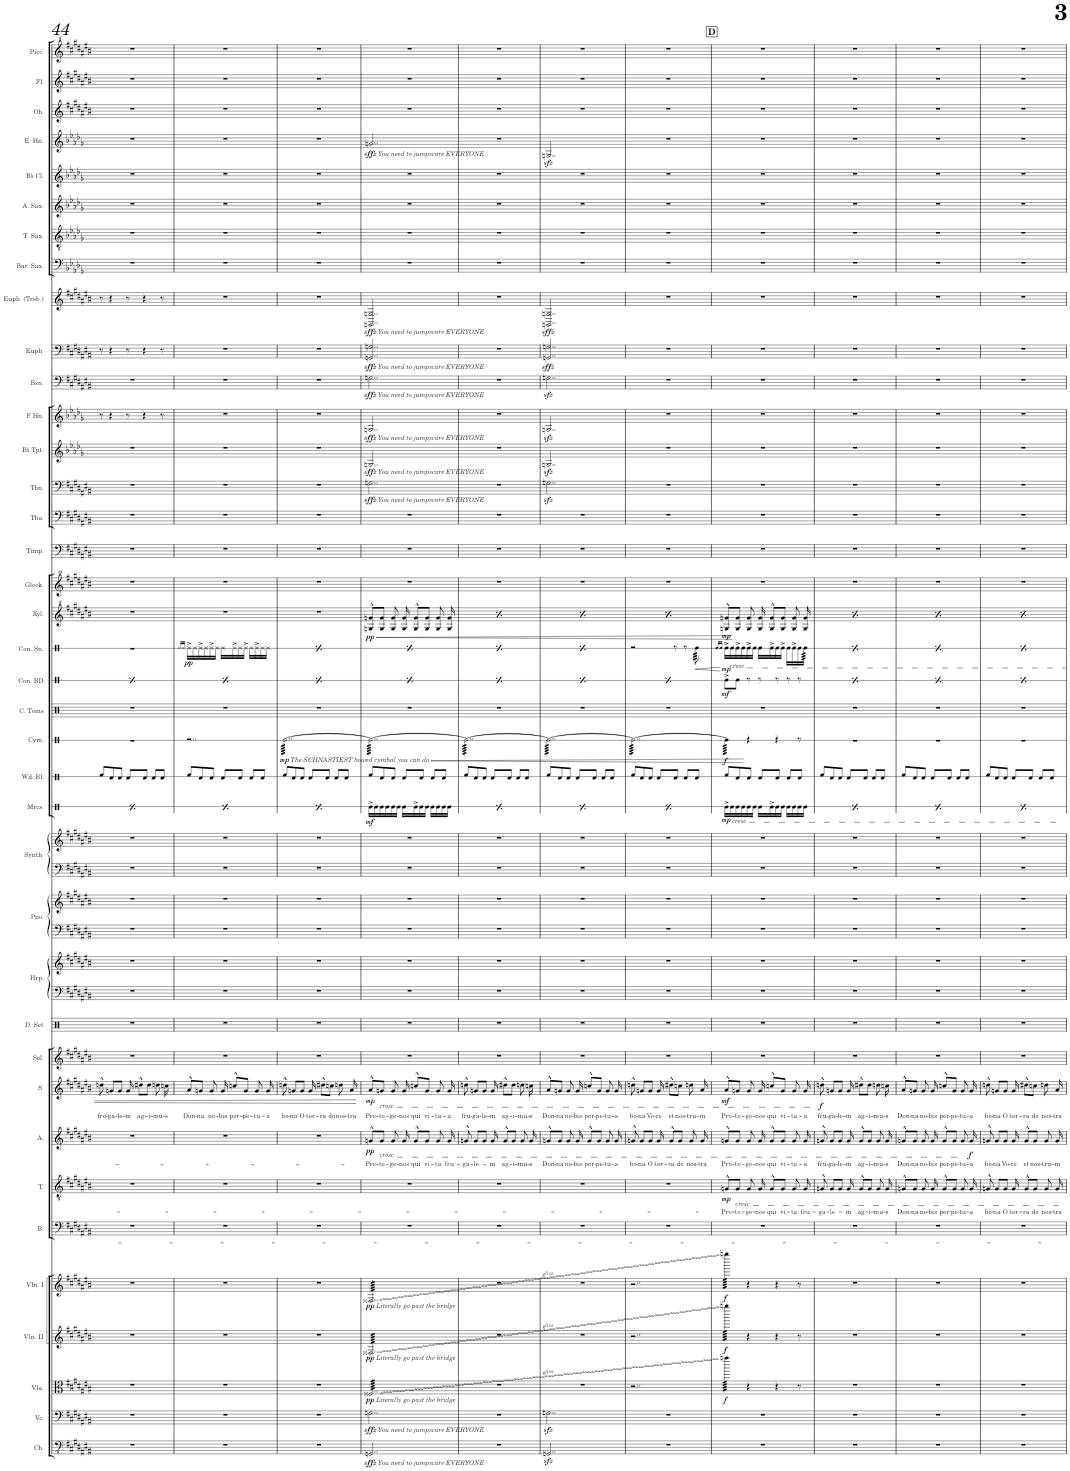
**kern	**dynam	**kern	**dynam	**kern	**dynam	**kern	**dynam	**kern	**dynam	**kern	**kern	**text	**dynam	**kern	**text	**dynam	**kern	**text	**dynam	**kern	**kern	**kern	**kern	**kern	**kern	**kern	**kern	**kern	**dynam	**kern	**kern	**dynam	**kern	**kern	**dynam	**kern	**dynam	**kern	**dynam	**kern	**kern	**kern	**kern	**dynam	**kern	**dynam	**kern	**dynam	**kern	**dynam	**kern	**dynam	**kern	**dynam	**kern	**kern	**kern	**kern	**kern	**dynam	**kern	**kern	**kern
*part38	*part38	*part37	*part37	*part36	*part36	*part35	*part35	*part34	*part34	*part33	*part32	*part32	*part32	*part31	*part31	*part31	*part30	*part30	*part30	*part29	*part28	*part27	*part27	*part26	*part26	*part25	*part25	*part24	*part24	*part23	*part22	*part22	*part21	*part20	*part20	*part19	*part19	*part18	*part18	*part17	*part16	*part15	*part14	*part14	*part13	*part13	*part12	*part12	*part11	*part11	*part10	*part10	*part9	*part9	*part8	*part7	*part6	*part5	*part4	*part4	*part3	*part2	*part1
*staff41	*staff41	*staff40	*staff40	*staff39	*staff39	*staff38	*staff38	*staff37	*staff37	*staff36	*staff35	*staff35	*staff35	*staff34	*staff34	*staff34	*staff33	*staff33	*staff33	*staff32	*staff31	*staff30	*staff29	*staff28	*staff27	*staff26	*staff25	*staff24	*staff24	*staff23	*staff22	*staff22	*staff21	*staff20	*staff20	*staff19	*staff19	*staff18	*staff18	*staff17	*staff16	*staff15	*staff14	*staff14	*staff13	*staff13	*staff12	*staff12	*staff11	*staff11	*staff10	*staff10	*staff9	*staff9	*staff8	*staff7	*staff6	*staff5	*staff4	*staff4	*staff3	*staff2	*staff1
*I"Contrabass	*	*I"Violoncello	*	*I"Viola	*	*I"Violin II	*	*I"Violin I	*	*I"Bass	*I"Tenor	*	*	*I"Alto	*	*	*I"Soprano	*	*	*I"Solo	*I"Drumset	*I"Harp	*	*I"Piano	*	*I"Bass Synthesizer	*	*I"Maracas	*	*I"Wood Blocks	*I"Cymbal	*	*I"Concert Toms	*I"Concert Bass Drum	*	*I"Concert Snare Drum	*	*I"Xylophone	*	*I"Glockenspiel	*I"Timpani	*I"Tuba	*I"Trombone	*	*I"Bb Trumpet	*	*I"Horn in F	*	*I"Bassoon	*	*I"Euphonium	*	*I"Euphonium (Treble Clef)	*	*I"Baritone Saxophone	*I"Tenor Saxophone	*I"Alto Saxophone	*I"Bb Clarinet	*I"English Horn	*	*I"Oboe	*I"Flute	*I"Piccolo
*I'Cb.	*	*I'Vc.	*	*I'Vla.	*	*I'Vln. II	*	*I'Vln. I	*	*I'B.	*I'T.	*	*	*I'A.	*	*	*I'S.	*	*	*I'Sol.	*I'D. Set	*I'Hrp.	*	*I'Pno.	*	*I'Synth.	*	*I'Mrcs.	*	*I'Wd. Bl.	*I'Cym.	*	*I'C. Toms	*I'Con. BD	*	*I'Con. Sn.	*	*I'Xyl.	*	*I'Glock.	*I'Timp.	*I'Tba.	*I'Tbn.	*	*I'Bb Tpt.	*	*	*	*I'Bsn.	*	*I'Euph.	*	*I'Euph. (Treb.)	*	*I'Bar. Sax.	*I'T. Sax.	*I'A. Sax.	*I'Bb Cl.	*I'E. Hn.	*	*I'Ob.	*I'Fl.	*I'Picc.
!!LO:PB:g=z
*clefFv4	*	*clefF4	*	*clefC3	*	*clefG2	*	*clefG2	*	*clefF4	*clefGv2	*	*	*clefG2	*	*	*clefG2	*	*	*clefG2	*clefX	*clefF4	*clefG2	*clefF4	*clefG2	*clefF4	*clefG2	*clefX	*	*clefX	*clefX	*	*clefX	*clefX	*	*clefX	*	*clefG^2	*	*clefG^^2	*clefF4	*clefF4	*clefF4	*	*clefG2	*	*clefG2	*	*clefF4	*	*clefF4	*	*clefG2	*	*clefF4	*clefGv2	*clefG2	*clefG2	*clefG2	*	*clefG2	*clefG2	*clefG^2
*ITrd7c12	*	*	*	*	*	*	*	*	*	*	*	*	*	*	*	*	*	*	*	*	*	*	*	*	*	*	*	*	*	*	*	*	*	*	*	*	*	*	*	*	*	*	*	*	*ITrd1c2	*	*ITrd4c7	*	*	*	*	*	*	*	*ITrd12c21	*ITrd8c14	*ITrd5c9	*ITrd1c2	*ITrd4c7	*	*	*	*ITrd-7c-12
*k[f#c#g#d#a#e#b#]	*	*k[f#c#g#d#a#e#b#]	*	*k[f#c#g#d#a#e#b#]	*	*k[f#c#g#d#a#e#b#]	*	*k[f#c#g#d#a#e#b#]	*	*k[f#c#g#d#a#e#b#]	*k[f#c#g#d#a#e#b#]	*	*	*k[f#c#g#d#a#e#b#]	*	*	*k[f#c#g#d#a#e#b#]	*	*	*k[f#c#g#d#a#e#b#]	*k[]	*k[f#c#g#d#a#e#b#]	*k[f#c#g#d#a#e#b#]	*k[f#c#g#d#a#e#b#]	*k[f#c#g#d#a#e#b#]	*k[f#c#g#d#a#e#b#]	*k[f#c#g#d#a#e#b#]	*k[]	*	*k[]	*k[]	*	*k[]	*k[]	*	*k[]	*	*k[f#c#g#d#a#e#b#]	*	*k[f#c#g#d#a#e#b#]	*k[f#c#g#d#a#e#b#]	*k[f#c#g#d#a#e#b#]	*k[f#c#g#d#a#e#b#]	*	*k[b-e-a-d-g-]	*	*k[b-e-a-d-g-]	*	*k[f#c#g#d#a#e#b#]	*	*k[f#c#g#d#a#e#b#]	*	*k[f#c#g#d#a#e#b#]	*	*k[b-e-a-d-g-]	*k[b-e-a-d-g-]	*k[b-e-a-d-g-]	*k[b-e-a-d-g-]	*k[b-e-a-d-g-]	*	*k[f#c#g#d#a#e#b#]	*k[f#c#g#d#a#e#b#]	*k[f#c#g#d#a#e#b#]
*M7/8	*	*M7/8	*	*M7/8	*	*M7/8	*	*M7/8	*	*M7/8	*M7/8	*	*	*M7/8	*	*	*M7/8	*	*	*M7/8	*M7/8	*M7/8	*M7/8	*M7/8	*M7/8	*M7/8	*M7/8	*M7/8	*	*M7/8	*M7/8	*	*M7/8	*M7/8	*	*M7/8	*	*M7/8	*	*M7/8	*M7/8	*M7/8	*M7/8	*	*M7/8	*	*M7/8	*	*M7/8	*	*M7/8	*	*M7/8	*	*M7/8	*M7/8	*M7/8	*M7/8	*M7/8	*	*M7/8	*M7/8	*M7/8
=44	=44	=44	=44	=44	=44	=44	=44	=44	=44	=44	=44	=44	=44	=44	=44	=44	=44	=44	=44	=44	=44	=44	=44	=44	=44	=44	=44	=44	=44	=44	=44	=44	=44	=44	=44	=44	=44	=44	=44	=44	=44	=44	=44	=44	=44	=44	=44	=44	=44	=44	=44	=44	=44	=44	=44	=44	=44	=44	=44	=44	=44	=44	=44
!	!	!	!	!	!	!	!	!	!	!	!	!	!	!	!	!	!	!LO:LY:b	!	!	!	!	!	!	!	!	!	!	!LO:DY:b	!	!	!	!	!	!LO:DY:b	!	!	!	!	!	!	!	!	!	!	!	!	!	!	!	!	!	!	!	!	!	!	!	!	!	!	!	!
2..r	.	2..r	.	2..r	.	2..r	.	2..r	.	2..r	2..r	.	.	2..r	.	.	8ddn^^\	fru-	.	2..r	2..r	2..r	2..r	2..r	2..r	2..r	2..r	16Re^\LL	mf	8Rf/L	2..r	.	2..r	8Re^\L	p	2..r	.	2..r	.	2..r	2..r	2..r	2..r	.	2..r	.	8r	.	2..r	.	8r	.	8r	.	2..r	2..r	2..r	2..r	2..r	.	2..r	2..r	2..r
.	.	.	.	.	.	.	.	.	.	.	.	.	.	.	.	.	.	.	.	.	.	.	.	.	.	.	.	16Re\	.	.	.	.	.	.	.	.	.	.	.	.	.	.	.	.	.	.	.	.	.	.	.	.	.	.	.	.	.	.	.	.	.	.	.
!	!	!	!	!	!	!	!	!	!	!	!	!	!	!	!	!	!	!LO:LY:b	!	!	!	!	!	!	!	!	!	!	!	!	!	!	!	!	!	!	!	!	!	!	!	!	!	!	!	!	!	!	!	!	!	!	!	!	!	!	!	!	!	!	!	!	!
.	.	.	.	.	.	.	.	.	.	.	.	.	.	.	.	.	8gn/L	-ga-	.	.	.	.	.	.	.	.	.	16Re\	.	8Rd/	.	.	.	8Re\J	.	.	.	.	.	.	.	.	.	.	.	.	4r	.	.	.	4r	.	4r	.	.	.	.	.	.	.	.	.	.
.	.	.	.	.	.	.	.	.	.	.	.	.	.	.	.	.	.	.	.	.	.	.	.	.	.	.	.	16Re\	.	.	.	.	.	.	.	.	.	.	.	.	.	.	.	.	.	.	.	.	.	.	.	.	.	.	.	.	.	.	.	.	.	.	.
!	!	!	!	!	!	!	!	!	!	!	!	!	!	!	!	!	!	!LO:LY:b	!	!	!	!	!	!	!	!	!	!	!	!	!	!	!	!	!	!	!	!	!	!	!	!	!	!	!	!	!	!	!	!	!	!	!	!	!	!	!	!	!	!	!	!	!
.	.	.	.	.	.	.	.	.	.	.	.	.	.	.	.	.	8g/J	-le-	.	.	.	.	.	.	.	.	.	16Re\	.	8Rd/J	.	.	.	8r	.	.	.	.	.	.	.	.	.	.	.	.	.	.	.	.	.	.	.	.	.	.	.	.	.	.	.	.	.
.	.	.	.	.	.	.	.	.	.	.	.	.	.	.	.	.	.	.	.	.	.	.	.	.	.	.	.	16Re\JJ	.	.	.	.	.	.	.	.	.	.	.	.	.	.	.	.	.	.	.	.	.	.	.	.	.	.	.	.	.	.	.	.	.	.	.
!	!	!	!	!	!	!	!	!	!	!	!	!	!	!	!	!	!	!LO:LY:b	!	!	!	!	!	!	!	!	!	!	!	!	!	!	!	!	!	!	!	!	!	!	!	!	!	!	!	!	!	!	!	!	!	!	!	!	!	!	!	!	!	!	!	!	!
.	.	.	.	.	.	.	.	.	.	.	.	.	.	.	.	.	16g/	-m	.	.	.	.	.	.	.	.	.	16Re\LL	.	8Rd/L	.	.	.	8r	.	.	.	.	.	.	.	.	.	.	.	.	8r	.	.	.	8r	.	8r	.	.	.	.	.	.	.	.	.	.
!	!	!	!	!	!	!	!	!	!	!	!	!	!	!	!	!	!	!LO:LY:b	!	!	!	!	!	!	!	!	!	!	!	!	!	!	!	!	!	!	!	!	!	!	!	!	!	!	!	!	!	!	!	!	!	!	!	!	!	!	!	!	!	!	!	!	!
.	.	.	.	.	.	.	.	.	.	.	.	.	.	.	.	.	8dd#X^^\L	ag-	.	.	.	.	.	.	.	.	.	16Re^\	.	.	.	.	.	.	.	.	.	.	.	.	.	.	.	.	.	.	.	.	.	.	.	.	.	.	.	.	.	.	.	.	.	.	.
.	.	.	.	.	.	.	.	.	.	.	.	.	.	.	.	.	.	.	.	.	.	.	.	.	.	.	.	16Re\	.	8Rd/J	.	.	.	8r	.	.	.	.	.	.	.	.	.	.	.	.	4r	.	.	.	4r	.	4r	.	.	.	.	.	.	.	.	.	.
!	!	!	!	!	!	!	!	!	!	!	!	!	!	!	!	!	!	!LO:LY:b	!	!	!	!	!	!	!	!	!	!	!	!	!	!	!	!	!	!	!	!	!	!	!	!	!	!	!	!	!	!	!	!	!	!	!	!	!	!	!	!	!	!	!	!	!
.	.	.	.	.	.	.	.	.	.	.	.	.	.	.	.	.	8dd#\J	-i-	.	.	.	.	.	.	.	.	.	16Re\JJ	.	.	.	.	.	.	.	.	.	.	.	.	.	.	.	.	.	.	.	.	.	.	.	.	.	.	.	.	.	.	.	.	.	.	.
.	.	.	.	.	.	.	.	.	.	.	.	.	.	.	.	.	.	.	.	.	.	.	.	.	.	.	.	16Re\LL	.	8Rd/L	.	.	.	8r	.	.	.	.	.	.	.	.	.	.	.	.	.	.	.	.	.	.	.	.	.	.	.	.	.	.	.	.	.
!	!	!	!	!	!	!	!	!	!	!	!	!	!	!	!	!	!	!LO:LY:b	!	!	!	!	!	!	!	!	!	!	!	!	!	!	!	!	!	!	!	!	!	!	!	!	!	!	!	!	!	!	!	!	!	!	!	!	!	!	!	!	!	!	!	!	!
.	.	.	.	.	.	.	.	.	.	.	.	.	.	.	.	.	8ddn\	-mu-	.	.	.	.	.	.	.	.	.	16Re\	.	.	.	.	.	.	.	.	.	.	.	.	.	.	.	.	.	.	.	.	.	.	.	.	.	.	.	.	.	.	.	.	.	.	.
.	.	.	.	.	.	.	.	.	.	.	.	.	.	.	.	.	.	.	.	.	.	.	.	.	.	.	.	16Re\	.	8Rd/J	.	.	.	8r	.	.	.	.	.	.	.	.	.	.	.	.	8r	.	.	.	8r	.	8r	.	.	.	.	.	.	.	.	.	.
!	!	!	!	!	!	!	!	!	!	!	!	!	!	!	!	!	!	!LO:LY:b	!	!	!	!	!	!	!	!	!	!	!	!	!	!	!	!	!	!	!	!	!	!	!	!	!	!	!	!	!	!	!	!	!	!	!	!	!	!	!	!	!	!	!	!	!
.	.	.	.	.	.	.	.	.	.	.	.	.	.	.	.	.	16ccn\	-s	.	.	.	.	.	.	.	.	.	16Re\JJ	.	.	.	.	.	.	.	.	.	.	.	.	.	.	.	.	.	.	.	.	.	.	.	.	.	.	.	.	.	.	.	.	.	.	.
=45	=45	=45	=45	=45	=45	=45	=45	=45	=45	=45	=45	=45	=45	=45	=45	=45	=45	=45	=45	=45	=45	=45	=45	=45	=45	=45	=45	=45	=45	=45	=45	=45	=45	=45	=45	=45	=45	=45	=45	=45	=45	=45	=45	=45	=45	=45	=45	=45	=45	=45	=45	=45	=45	=45	=45	=45	=45	=45	=45	=45	=45	=45	=45
.	.	.	.	.	.	.	.	.	.	.	.	.	.	.	.	.	.	.	.	.	.	.	.	.	.	.	.	.	.	.	.	.	.	.	.	16qRe/LL	.	.	.	.	.	.	.	.	.	.	.	.	.	.	.	.	.	.	.	.	.	.	.	.	.	.	.
.	.	.	.	.	.	.	.	.	.	.	.	.	.	.	.	.	.	.	.	.	.	.	.	.	.	.	.	.	.	.	.	.	.	.	.	16qRe/JJ	.	.	.	.	.	.	.	.	.	.	.	.	.	.	.	.	.	.	.	.	.	.	.	.	.	.	.
!	!	!	!	!	!	!	!	!	!	!	!	!	!	!	!	!	!	!LO:LY:b	!	!	!	!	!	!	!	!	!	!	!LO:DY:b	!	!	!	!	!	!LO:DY:b	!	!LO:DY:b	!	!	!	!	!	!	!	!	!	!	!	!	!	!	!	!	!	!	!	!	!	!	!	!	!	!
!	!	!	!	!	!	!	!	!	!	!	!	!	!	!	!	!	!	!	!	!	!	!	!	!	!	!	!	!	!	!	!	!	!	!	!	!	!LO:DY:n=1:b	!	!	!	!	!	!	!	!	!	!	!	!	!	!	!	!	!	!	!	!	!	!	!	!	!	!
2..r	.	2..r	.	2..r	.	2..r	.	2..r	.	2..r	2..r	.	.	2..r	.	.	8a#^^/L	Don-	.	2..r	2..r	2..r	2..r	2..r	2..r	2..r	2..r	16Re^\LL	mf	8Rf/L	2..r	.	2..r	8Re^\L	p	16Re^\LL	p pp	2..r	.	2..r	2..r	2..r	2..r	.	2..r	.	2..r	.	2..r	.	2..r	.	2..r	.	2..r	2..r	2..r	2..r	2..r	.	2..r	2..r	2..r
.	.	.	.	.	.	.	.	.	.	.	.	.	.	.	.	.	.	.	.	.	.	.	.	.	.	.	.	16Re\	.	.	.	.	.	.	.	16Re\	.	.	.	.	.	.	.	.	.	.	.	.	.	.	.	.	.	.	.	.	.	.	.	.	.	.	.
!	!	!	!	!	!	!	!	!	!	!	!	!	!	!	!	!	!	!LO:LY:b	!	!	!	!	!	!	!	!	!	!	!	!	!	!	!	!	!	!	!	!	!	!	!	!	!	!	!	!	!	!	!	!	!	!	!	!	!	!	!	!	!	!	!	!	!
.	.	.	.	.	.	.	.	.	.	.	.	.	.	.	.	.	8gn/J	-na	.	.	.	.	.	.	.	.	.	16Re\	.	8Rd/	.	.	.	8Re\J	.	16Re^\	.	.	.	.	.	.	.	.	.	.	.	.	.	.	.	.	.	.	.	.	.	.	.	.	.	.	.
.	.	.	.	.	.	.	.	.	.	.	.	.	.	.	.	.	.	.	.	.	.	.	.	.	.	.	.	16Re\	.	.	.	.	.	.	.	16Re\	.	.	.	.	.	.	.	.	.	.	.	.	.	.	.	.	.	.	.	.	.	.	.	.	.	.	.
!	!	!	!	!	!	!	!	!	!	!	!	!	!	!	!	!	!	!LO:LY:b	!	!	!	!	!	!	!	!	!	!	!	!	!	!	!	!	!	!	!	!	!	!	!	!	!	!	!	!	!	!	!	!	!	!	!	!	!	!	!	!	!	!	!	!	!
.	.	.	.	.	.	.	.	.	.	.	.	.	.	.	.	.	8g/	no-	.	.	.	.	.	.	.	.	.	16Re\	.	8Rd/J	.	.	.	8r	.	16Re^\	.	.	.	.	.	.	.	.	.	.	.	.	.	.	.	.	.	.	.	.	.	.	.	.	.	.	.
.	.	.	.	.	.	.	.	.	.	.	.	.	.	.	.	.	.	.	.	.	.	.	.	.	.	.	.	16Re\JJ	.	.	.	.	.	.	.	16Re\JJ	.	.	.	.	.	.	.	.	.	.	.	.	.	.	.	.	.	.	.	.	.	.	.	.	.	.	.
!	!	!	!	!	!	!	!	!	!	!	!	!	!	!	!	!	!	!LO:LY:b	!	!	!	!	!	!	!	!	!	!	!	!	!	!	!	!	!	!	!	!	!	!	!	!	!	!	!	!	!	!	!	!	!	!	!	!	!	!	!	!	!	!	!	!	!
.	.	.	.	.	.	.	.	.	.	.	.	.	.	.	.	.	16g/	-bis	.	.	.	.	.	.	.	.	.	16Re\LL	.	8Rd/L	.	.	.	8r	.	16Re\LL	.	.	.	.	.	.	.	.	.	.	.	.	.	.	.	.	.	.	.	.	.	.	.	.	.	.	.
!	!	!	!	!	!	!	!	!	!	!	!	!	!	!	!	!	!	!LO:LY:b	!	!	!	!	!	!	!	!	!	!	!	!	!	!	!	!	!	!	!	!	!	!	!	!	!	!	!	!	!	!	!	!	!	!	!	!	!	!	!	!	!	!	!	!	!
.	.	.	.	.	.	.	.	.	.	.	.	.	.	.	.	.	8ccn^^/L	per-	.	.	.	.	.	.	.	.	.	16Re^\	.	.	.	.	.	.	.	16Re^\	.	.	.	.	.	.	.	.	.	.	.	.	.	.	.	.	.	.	.	.	.	.	.	.	.	.	.
.	.	.	.	.	.	.	.	.	.	.	.	.	.	.	.	.	.	.	.	.	.	.	.	.	.	.	.	16Re\	.	8Rd/J	.	.	.	8r	.	16Re\	.	.	.	.	.	.	.	.	.	.	.	.	.	.	.	.	.	.	.	.	.	.	.	.	.	.	.
!	!	!	!	!	!	!	!	!	!	!	!	!	!	!	!	!	!	!LO:LY:b	!	!	!	!	!	!	!	!	!	!	!	!	!	!	!	!	!	!	!	!	!	!	!	!	!	!	!	!	!	!	!	!	!	!	!	!	!	!	!	!	!	!	!	!	!
.	.	.	.	.	.	.	.	.	.	.	.	.	.	.	.	.	8g/J	-pe-	.	.	.	.	.	.	.	.	.	16Re\JJ	.	.	.	.	.	.	.	16Re^\JJ	.	.	.	.	.	.	.	.	.	.	.	.	.	.	.	.	.	.	.	.	.	.	.	.	.	.	.
.	.	.	.	.	.	.	.	.	.	.	.	.	.	.	.	.	.	.	.	.	.	.	.	.	.	.	.	16Re\LL	.	8Rd/L	.	.	.	8r	.	16Re\LL	.	.	.	.	.	.	.	.	.	.	.	.	.	.	.	.	.	.	.	.	.	.	.	.	.	.	.
!	!	!	!	!	!	!	!	!	!	!	!	!	!	!	!	!	!	!LO:LY:b	!	!	!	!	!	!	!	!	!	!	!	!	!	!	!	!	!	!	!	!	!	!	!	!	!	!	!	!	!	!	!	!	!	!	!	!	!	!	!	!	!	!	!	!	!
.	.	.	.	.	.	.	.	.	.	.	.	.	.	.	.	.	8g/	-tu-	.	.	.	.	.	.	.	.	.	16Re\	.	.	.	.	.	.	.	16Re^\	.	.	.	.	.	.	.	.	.	.	.	.	.	.	.	.	.	.	.	.	.	.	.	.	.	.	.
.	.	.	.	.	.	.	.	.	.	.	.	.	.	.	.	.	.	.	.	.	.	.	.	.	.	.	.	16Re\	.	8Rd/J	.	.	.	8r	.	16Re\	.	.	.	.	.	.	.	.	.	.	.	.	.	.	.	.	.	.	.	.	.	.	.	.	.	.	.
!	!	!	!	!	!	!	!	!	!	!	!	!	!	!	!	!	!	!LO:LY:b	!	!	!	!	!	!	!	!	!	!	!	!	!	!	!	!	!	!	!	!	!	!	!	!	!	!	!	!	!	!	!	!	!	!	!	!	!	!	!	!	!	!	!	!	!
.	.	.	.	.	.	.	.	.	.	.	.	.	.	.	.	.	16g/	-a	.	.	.	.	.	.	.	.	.	16Re\JJ	.	.	.	.	.	.	.	16Re\JJ	.	.	.	.	.	.	.	.	.	.	.	.	.	.	.	.	.	.	.	.	.	.	.	.	.	.	.
=46	=46	=46	=46	=46	=46	=46	=46	=46	=46	=46	=46	=46	=46	=46	=46	=46	=46	=46	=46	=46	=46	=46	=46	=46	=46	=46	=46	=46	=46	=46	=46	=46	=46	=46	=46	=46	=46	=46	=46	=46	=46	=46	=46	=46	=46	=46	=46	=46	=46	=46	=46	=46	=46	=46	=46	=46	=46	=46	=46	=46	=46	=46	=46
.	.	.	.	.	.	.	.	.	.	.	.	.	.	.	.	.	.	.	.	.	.	.	.	.	.	.	.	.	.	.	.	.	.	.	.	16qRe/LL	.	.	.	.	.	.	.	.	.	.	.	.	.	.	.	.	.	.	.	.	.	.	.	.	.	.	.
.	.	.	.	.	.	.	.	.	.	.	.	.	.	.	.	.	.	.	.	.	.	.	.	.	.	.	.	.	.	.	.	.	.	.	.	16qRe/JJ	.	.	.	.	.	.	.	.	.	.	.	.	.	.	.	.	.	.	.	.	.	.	.	.	.	.	.
!	!	!	!	!	!	!	!	!	!	!	!	!	!	!	!	!	!	!	!	!	!	!	!	!	!	!	!	!	!	!	!LO:TX:b:i:t=The SCHNASTIEST bowed cymbal you can do	!	!	!	!	!	!	!	!	!	!	!	!	!	!	!	!	!	!	!	!	!	!	!	!	!	!	!	!	!	!	!	!
!	!	!	!	!	!	!	!	!	!	!	!	!	!	!	!	!	!	!LO:LY:b	!	!	!	!	!	!	!	!	!	!	!LO:DY:b	!	!	!LO:HP:b	!	!	!	!	!	!	!	!	!	!	!	!	!	!	!	!	!	!	!	!	!	!	!	!	!	!	!	!	!	!	!
!	!	!	!	!	!	!	!	!	!	!	!	!	!	!	!	!	!	!	!	!	!	!	!	!	!	!	!	!	!	!	!	!LO:DY:n=1:b	!	!	!LO:DY:b	!	!LO:DY:b	!	!	!	!	!	!	!	!	!	!	!	!	!	!	!	!	!	!	!	!	!	!	!	!	!	!
!	!	!	!	!	!	!	!	!	!	!	!	!	!	!	!	!	!	!	!	!	!	!	!	!	!	!	!	!	!	!	!	!	!	!	!	!	!LO:DY:n=1:b	!	!	!	!	!	!	!	!	!	!	!	!	!	!	!	!	!	!	!	!	!	!	!	!	!	!
*	*	*	*	*	*	*	*	*	*	*	*	*	*	*	*	*	*	*	*	*	*	*	*	*	*	*	*	*	*	*	*tremolo	*	*	*	*	*	*	*	*	*	*	*	*	*	*	*	*	*	*	*	*	*	*	*	*	*	*	*	*	*	*	*	*
2..r	.	2..r	.	2..r	.	2..r	.	2..r	.	2..r	2..r	.	.	2..r	.	.	8ddn^^\	bo-	.	2..r	2..r	2..r	2..r	2..r	2..r	2..r	2..r	16Re^\LL	mf	8Rf/L	[64Re\LLLL	< mp	2..r	8Re^\L	p	16Re^\LL	p pp	2..r	.	2..r	2..r	2..r	2..r	.	2..r	.	2..r	.	2..r	.	2..r	.	2..r	.	2..r	2..r	2..r	2..r	2..r	.	2..r	2..r	2..r
.	.	.	.	.	.	.	.	.	.	.	.	.	.	.	.	.	.	.	.	.	.	.	.	.	.	.	.	.	.	.	64Re\	.	.	.	.	.	.	.	.	.	.	.	.	.	.	.	.	.	.	.	.	.	.	.	.	.	.	.	.	.	.	.	.
.	.	.	.	.	.	.	.	.	.	.	.	.	.	.	.	.	.	.	.	.	.	.	.	.	.	.	.	.	.	.	64Re\	.	.	.	.	.	.	.	.	.	.	.	.	.	.	.	.	.	.	.	.	.	.	.	.	.	.	.	.	.	.	.	.
.	.	.	.	.	.	.	.	.	.	.	.	.	.	.	.	.	.	.	.	.	.	.	.	.	.	.	.	.	.	.	64Re\	.	.	.	.	.	.	.	.	.	.	.	.	.	.	.	.	.	.	.	.	.	.	.	.	.	.	.	.	.	.	.	.
.	.	.	.	.	.	.	.	.	.	.	.	.	.	.	.	.	.	.	.	.	.	.	.	.	.	.	.	16Re\	.	.	64Re\	.	.	.	.	16Re\	.	.	.	.	.	.	.	.	.	.	.	.	.	.	.	.	.	.	.	.	.	.	.	.	.	.	.
.	.	.	.	.	.	.	.	.	.	.	.	.	.	.	.	.	.	.	.	.	.	.	.	.	.	.	.	.	.	.	64Re\	.	.	.	.	.	.	.	.	.	.	.	.	.	.	.	.	.	.	.	.	.	.	.	.	.	.	.	.	.	.	.	.
.	.	.	.	.	.	.	.	.	.	.	.	.	.	.	.	.	.	.	.	.	.	.	.	.	.	.	.	.	.	.	64Re\	.	.	.	.	.	.	.	.	.	.	.	.	.	.	.	.	.	.	.	.	.	.	.	.	.	.	.	.	.	.	.	.
.	.	.	.	.	.	.	.	.	.	.	.	.	.	.	.	.	.	.	.	.	.	.	.	.	.	.	.	.	.	.	64Re\	.	.	.	.	.	.	.	.	.	.	.	.	.	.	.	.	.	.	.	.	.	.	.	.	.	.	.	.	.	.	.	.
!	!	!	!	!	!	!	!	!	!	!	!	!	!	!	!	!	!	!LO:LY:b	!	!	!	!	!	!	!	!	!	!	!	!	!	!	!	!	!	!	!	!	!	!	!	!	!	!	!	!	!	!	!	!	!	!	!	!	!	!	!	!	!	!	!	!	!
.	.	.	.	.	.	.	.	.	.	.	.	.	.	.	.	.	8gn/L	-na	.	.	.	.	.	.	.	.	.	16Re\	.	8Rd/	64Re\	.	.	8Re\J	.	16Re^\	.	.	.	.	.	.	.	.	.	.	.	.	.	.	.	.	.	.	.	.	.	.	.	.	.	.	.
.	.	.	.	.	.	.	.	.	.	.	.	.	.	.	.	.	.	.	.	.	.	.	.	.	.	.	.	.	.	.	64Re\	.	.	.	.	.	.	.	.	.	.	.	.	.	.	.	.	.	.	.	.	.	.	.	.	.	.	.	.	.	.	.	.
.	.	.	.	.	.	.	.	.	.	.	.	.	.	.	.	.	.	.	.	.	.	.	.	.	.	.	.	.	.	.	64Re\	.	.	.	.	.	.	.	.	.	.	.	.	.	.	.	.	.	.	.	.	.	.	.	.	.	.	.	.	.	.	.	.
.	.	.	.	.	.	.	.	.	.	.	.	.	.	.	.	.	.	.	.	.	.	.	.	.	.	.	.	.	.	.	64Re\	.	.	.	.	.	.	.	.	.	.	.	.	.	.	.	.	.	.	.	.	.	.	.	.	.	.	.	.	.	.	.	.
.	.	.	.	.	.	.	.	.	.	.	.	.	.	.	.	.	.	.	.	.	.	.	.	.	.	.	.	16Re\	.	.	64Re\	.	.	.	.	16Re\	.	.	.	.	.	.	.	.	.	.	.	.	.	.	.	.	.	.	.	.	.	.	.	.	.	.	.
.	.	.	.	.	.	.	.	.	.	.	.	.	.	.	.	.	.	.	.	.	.	.	.	.	.	.	.	.	.	.	64Re\	.	.	.	.	.	.	.	.	.	.	.	.	.	.	.	.	.	.	.	.	.	.	.	.	.	.	.	.	.	.	.	.
.	.	.	.	.	.	.	.	.	.	.	.	.	.	.	.	.	.	.	.	.	.	.	.	.	.	.	.	.	.	.	64Re\	.	.	.	.	.	.	.	.	.	.	.	.	.	.	.	.	.	.	.	.	.	.	.	.	.	.	.	.	.	.	.	.
.	.	.	.	.	.	.	.	.	.	.	.	.	.	.	.	.	.	.	.	.	.	.	.	.	.	.	.	.	.	.	64Re\	.	.	.	.	.	.	.	.	.	.	.	.	.	.	.	.	.	.	.	.	.	.	.	.	.	.	.	.	.	.	.	.
!	!	!	!	!	!	!	!	!	!	!	!	!	!	!	!	!	!	!LO:LY:b	!	!	!	!	!	!	!	!	!	!	!	!	!	!	!	!	!	!	!	!	!	!	!	!	!	!	!	!	!	!	!	!	!	!	!	!	!	!	!	!	!	!	!	!	!
.	.	.	.	.	.	.	.	.	.	.	.	.	.	.	.	.	8g/J	O	.	.	.	.	.	.	.	.	.	16Re\	.	8Rd/J	64Re\	.	.	8r	.	16Re^\	.	.	.	.	.	.	.	.	.	.	.	.	.	.	.	.	.	.	.	.	.	.	.	.	.	.	.
.	.	.	.	.	.	.	.	.	.	.	.	.	.	.	.	.	.	.	.	.	.	.	.	.	.	.	.	.	.	.	64Re\	.	.	.	.	.	.	.	.	.	.	.	.	.	.	.	.	.	.	.	.	.	.	.	.	.	.	.	.	.	.	.	.
.	.	.	.	.	.	.	.	.	.	.	.	.	.	.	.	.	.	.	.	.	.	.	.	.	.	.	.	.	.	.	64Re\	.	.	.	.	.	.	.	.	.	.	.	.	.	.	.	.	.	.	.	.	.	.	.	.	.	.	.	.	.	.	.	.
.	.	.	.	.	.	.	.	.	.	.	.	.	.	.	.	.	.	.	.	.	.	.	.	.	.	.	.	.	.	.	64Re\	.	.	.	.	.	.	.	.	.	.	.	.	.	.	.	.	.	.	.	.	.	.	.	.	.	.	.	.	.	.	.	.
.	.	.	.	.	.	.	.	.	.	.	.	.	.	.	.	.	.	.	.	.	.	.	.	.	.	.	.	16Re\JJ	.	.	64Re\	.	.	.	.	16Re\JJ	.	.	.	.	.	.	.	.	.	.	.	.	.	.	.	.	.	.	.	.	.	.	.	.	.	.	.
.	.	.	.	.	.	.	.	.	.	.	.	.	.	.	.	.	.	.	.	.	.	.	.	.	.	.	.	.	.	.	64Re\	.	.	.	.	.	.	.	.	.	.	.	.	.	.	.	.	.	.	.	.	.	.	.	.	.	.	.	.	.	.	.	.
.	.	.	.	.	.	.	.	.	.	.	.	.	.	.	.	.	.	.	.	.	.	.	.	.	.	.	.	.	.	.	64Re\	.	.	.	.	.	.	.	.	.	.	.	.	.	.	.	.	.	.	.	.	.	.	.	.	.	.	.	.	.	.	.	.
.	.	.	.	.	.	.	.	.	.	.	.	.	.	.	.	.	.	.	.	.	.	.	.	.	.	.	.	.	.	.	64Re\	.	.	.	.	.	.	.	.	.	.	.	.	.	.	.	.	.	.	.	.	.	.	.	.	.	.	.	.	.	.	.	.
!	!	!	!	!	!	!	!	!	!	!	!	!	!	!	!	!	!	!LO:LY:b	!	!	!	!	!	!	!	!	!	!	!	!	!	!	!	!	!	!	!	!	!	!	!	!	!	!	!	!	!	!	!	!	!	!	!	!	!	!	!	!	!	!	!	!	!
.	.	.	.	.	.	.	.	.	.	.	.	.	.	.	.	.	16g/	ter-	.	.	.	.	.	.	.	.	.	16Re\LL	.	8Rd/L	64Re\	.	.	8r	.	16Re\LL	.	.	.	.	.	.	.	.	.	.	.	.	.	.	.	.	.	.	.	.	.	.	.	.	.	.	.
.	.	.	.	.	.	.	.	.	.	.	.	.	.	.	.	.	.	.	.	.	.	.	.	.	.	.	.	.	.	.	64Re\	.	.	.	.	.	.	.	.	.	.	.	.	.	.	.	.	.	.	.	.	.	.	.	.	.	.	.	.	.	.	.	.
.	.	.	.	.	.	.	.	.	.	.	.	.	.	.	.	.	.	.	.	.	.	.	.	.	.	.	.	.	.	.	64Re\	.	.	.	.	.	.	.	.	.	.	.	.	.	.	.	.	.	.	.	.	.	.	.	.	.	.	.	.	.	.	.	.
.	.	.	.	.	.	.	.	.	.	.	.	.	.	.	.	.	.	.	.	.	.	.	.	.	.	.	.	.	.	.	64Re\	.	.	.	.	.	.	.	.	.	.	.	.	.	.	.	.	.	.	.	.	.	.	.	.	.	.	.	.	.	.	.	.
!	!	!	!	!	!	!	!	!	!	!	!	!	!	!	!	!	!	!LO:LY:b	!	!	!	!	!	!	!	!	!	!	!	!	!	!	!	!	!	!	!	!	!	!	!	!	!	!	!	!	!	!	!	!	!	!	!	!	!	!	!	!	!	!	!	!	!
.	.	.	.	.	.	.	.	.	.	.	.	.	.	.	.	.	8dd#X^^\L	-ra	.	.	.	.	.	.	.	.	.	16Re^\	.	.	64Re\	.	.	.	.	16Re^\	.	.	.	.	.	.	.	.	.	.	.	.	.	.	.	.	.	.	.	.	.	.	.	.	.	.	.
.	.	.	.	.	.	.	.	.	.	.	.	.	.	.	.	.	.	.	.	.	.	.	.	.	.	.	.	.	.	.	64Re\	.	.	.	.	.	.	.	.	.	.	.	.	.	.	.	.	.	.	.	.	.	.	.	.	.	.	.	.	.	.	.	.
.	.	.	.	.	.	.	.	.	.	.	.	.	.	.	.	.	.	.	.	.	.	.	.	.	.	.	.	.	.	.	64Re\	.	.	.	.	.	.	.	.	.	.	.	.	.	.	.	.	.	.	.	.	.	.	.	.	.	.	.	.	.	.	.	.
.	.	.	.	.	.	.	.	.	.	.	.	.	.	.	.	.	.	.	.	.	.	.	.	.	.	.	.	.	.	.	64Re\	.	.	.	.	.	.	.	.	.	.	.	.	.	.	.	.	.	.	.	.	.	.	.	.	.	.	.	.	.	.	.	.
.	.	.	.	.	.	.	.	.	.	.	.	.	.	.	.	.	.	.	.	.	.	.	.	.	.	.	.	16Re\	.	8Rd/J	64Re\	.	.	8r	.	16Re\	.	.	.	.	.	.	.	.	.	.	.	.	.	.	.	.	.	.	.	.	.	.	.	.	.	.	.
.	.	.	.	.	.	.	.	.	.	.	.	.	.	.	.	.	.	.	.	.	.	.	.	.	.	.	.	.	.	.	64Re\	.	.	.	.	.	.	.	.	.	.	.	.	.	.	.	.	.	.	.	.	.	.	.	.	.	.	.	.	.	.	.	.
.	.	.	.	.	.	.	.	.	.	.	.	.	.	.	.	.	.	.	.	.	.	.	.	.	.	.	.	.	.	.	64Re\	.	.	.	.	.	.	.	.	.	.	.	.	.	.	.	.	.	.	.	.	.	.	.	.	.	.	.	.	.	.	.	.
.	.	.	.	.	.	.	.	.	.	.	.	.	.	.	.	.	.	.	.	.	.	.	.	.	.	.	.	.	.	.	64Re\	.	.	.	.	.	.	.	.	.	.	.	.	.	.	.	.	.	.	.	.	.	.	.	.	.	.	.	.	.	.	.	.
!	!	!	!	!	!	!	!	!	!	!	!	!	!	!	!	!	!	!LO:LY:b	!	!	!	!	!	!	!	!	!	!	!	!	!	!	!	!	!	!	!	!	!	!	!	!	!	!	!	!	!	!	!	!	!	!	!	!	!	!	!	!	!	!	!	!	!
.	.	.	.	.	.	.	.	.	.	.	.	.	.	.	.	.	8ccn\J	do	.	.	.	.	.	.	.	.	.	16Re\JJ	.	.	64Re\	.	.	.	.	16Re^\JJ	.	.	.	.	.	.	.	.	.	.	.	.	.	.	.	.	.	.	.	.	.	.	.	.	.	.	.
.	.	.	.	.	.	.	.	.	.	.	.	.	.	.	.	.	.	.	.	.	.	.	.	.	.	.	.	.	.	.	64Re\	.	.	.	.	.	.	.	.	.	.	.	.	.	.	.	.	.	.	.	.	.	.	.	.	.	.	.	.	.	.	.	.
.	.	.	.	.	.	.	.	.	.	.	.	.	.	.	.	.	.	.	.	.	.	.	.	.	.	.	.	.	.	.	64Re\	.	.	.	.	.	.	.	.	.	.	.	.	.	.	.	.	.	.	.	.	.	.	.	.	.	.	.	.	.	.	.	.
.	.	.	.	.	.	.	.	.	.	.	.	.	.	.	.	.	.	.	.	.	.	.	.	.	.	.	.	.	.	.	64Re\	.	.	.	.	.	.	.	.	.	.	.	.	.	.	.	.	.	.	.	.	.	.	.	.	.	.	.	.	.	.	.	.
.	.	.	.	.	.	.	.	.	.	.	.	.	.	.	.	.	.	.	.	.	.	.	.	.	.	.	.	16Re\LL	.	8Rd/L	64Re\	.	.	8r	.	16Re\LL	.	.	.	.	.	.	.	.	.	.	.	.	.	.	.	.	.	.	.	.	.	.	.	.	.	.	.
.	.	.	.	.	.	.	.	.	.	.	.	.	.	.	.	.	.	.	.	.	.	.	.	.	.	.	.	.	.	.	64Re\	.	.	.	.	.	.	.	.	.	.	.	.	.	.	.	.	.	.	.	.	.	.	.	.	.	.	.	.	.	.	.	.
.	.	.	.	.	.	.	.	.	.	.	.	.	.	.	.	.	.	.	.	.	.	.	.	.	.	.	.	.	.	.	64Re\	.	.	.	.	.	.	.	.	.	.	.	.	.	.	.	.	.	.	.	.	.	.	.	.	.	.	.	.	.	.	.	.
.	.	.	.	.	.	.	.	.	.	.	.	.	.	.	.	.	.	.	.	.	.	.	.	.	.	.	.	.	.	.	64Re\	.	.	.	.	.	.	.	.	.	.	.	.	.	.	.	.	.	.	.	.	.	.	.	.	.	.	.	.	.	.	.	.
!	!	!	!	!	!	!	!	!	!	!	!	!	!	!	!	!	!	!LO:LY:b	!	!	!	!	!	!	!	!	!	!	!	!	!	!	!	!	!	!	!	!	!	!	!	!	!	!	!	!	!	!	!	!	!	!	!	!	!	!	!	!	!	!	!	!	!
.	.	.	.	.	.	.	.	.	.	.	.	.	.	.	.	.	8ddn\	nos-	.	.	.	.	.	.	.	.	.	16Re\	.	.	64Re\	.	.	.	.	16Re^\	.	.	.	.	.	.	.	.	.	.	.	.	.	.	.	.	.	.	.	.	.	.	.	.	.	.	.
.	.	.	.	.	.	.	.	.	.	.	.	.	.	.	.	.	.	.	.	.	.	.	.	.	.	.	.	.	.	.	64Re\	.	.	.	.	.	.	.	.	.	.	.	.	.	.	.	.	.	.	.	.	.	.	.	.	.	.	.	.	.	.	.	.
.	.	.	.	.	.	.	.	.	.	.	.	.	.	.	.	.	.	.	.	.	.	.	.	.	.	.	.	.	.	.	64Re\	.	.	.	.	.	.	.	.	.	.	.	.	.	.	.	.	.	.	.	.	.	.	.	.	.	.	.	.	.	.	.	.
.	.	.	.	.	.	.	.	.	.	.	.	.	.	.	.	.	.	.	.	.	.	.	.	.	.	.	.	.	.	.	64Re\	.	.	.	.	.	.	.	.	.	.	.	.	.	.	.	.	.	.	.	.	.	.	.	.	.	.	.	.	.	.	.	.
.	.	.	.	.	.	.	.	.	.	.	.	.	.	.	.	.	.	.	.	.	.	.	.	.	.	.	.	16Re\	.	8Rd/J	64Re\	.	.	8r	.	16Re\	.	.	.	.	.	.	.	.	.	.	.	.	.	.	.	.	.	.	.	.	.	.	.	.	.	.	.
.	.	.	.	.	.	.	.	.	.	.	.	.	.	.	.	.	.	.	.	.	.	.	.	.	.	.	.	.	.	.	64Re\	.	.	.	.	.	.	.	.	.	.	.	.	.	.	.	.	.	.	.	.	.	.	.	.	.	.	.	.	.	.	.	.
.	.	.	.	.	.	.	.	.	.	.	.	.	.	.	.	.	.	.	.	.	.	.	.	.	.	.	.	.	.	.	64Re\	.	.	.	.	.	.	.	.	.	.	.	.	.	.	.	.	.	.	.	.	.	.	.	.	.	.	.	.	.	.	.	.
.	.	.	.	.	.	.	.	.	.	.	.	.	.	.	.	.	.	.	.	.	.	.	.	.	.	.	.	.	.	.	64Re\	.	.	.	.	.	.	.	.	.	.	.	.	.	.	.	.	.	.	.	.	.	.	.	.	.	.	.	.	.	.	.	.
!	!	!	!	!	!	!	!	!	!	!	!	!	!	!	!	!	!	!LO:LY:b	!	!	!	!	!	!	!	!	!	!	!	!	!	!	!	!	!	!	!	!	!	!	!	!	!	!	!	!	!	!	!	!	!	!	!	!	!	!	!	!	!	!	!	!	!
.	.	.	.	.	.	.	.	.	.	.	.	.	.	.	.	.	16a#/	-tra	.	.	.	.	.	.	.	.	.	16Re\JJ	.	.	64Re\	.	.	.	.	16Re\JJ	.	.	.	.	.	.	.	.	.	.	.	.	.	.	.	.	.	.	.	.	.	.	.	.	.	.	.
.	.	.	.	.	.	.	.	.	.	.	.	.	.	.	.	.	.	.	.	.	.	.	.	.	.	.	.	.	.	.	64Re\	.	.	.	.	.	.	.	.	.	.	.	.	.	.	.	.	.	.	.	.	.	.	.	.	.	.	.	.	.	.	.	.
.	.	.	.	.	.	.	.	.	.	.	.	.	.	.	.	.	.	.	.	.	.	.	.	.	.	.	.	.	.	.	64Re\	.	.	.	.	.	.	.	.	.	.	.	.	.	.	.	.	.	.	.	.	.	.	.	.	.	.	.	.	.	.	.	.
.	.	.	.	.	.	.	.	.	.	.	.	.	.	.	.	.	.	.	.	.	.	.	.	.	.	.	.	.	.	.	64Re\JJJJ	.	.	.	.	.	.	.	.	.	.	.	.	.	.	.	.	.	.	.	.	.	.	.	.	.	.	.	.	.	.	.	.
=47	=47	=47	=47	=47	=47	=47	=47	=47	=47	=47	=47	=47	=47	=47	=47	=47	=47	=47	=47	=47	=47	=47	=47	=47	=47	=47	=47	=47	=47	=47	=47	=47	=47	=47	=47	=47	=47	=47	=47	=47	=47	=47	=47	=47	=47	=47	=47	=47	=47	=47	=47	=47	=47	=47	=47	=47	=47	=47	=47	=47	=47	=47	=47
.	.	.	.	.	.	.	.	.	.	.	.	.	.	.	.	.	.	.	.	.	.	.	.	.	.	.	.	.	.	.	.	.	.	.	.	16qRe/LL	.	.	.	.	.	.	.	.	.	.	.	.	.	.	.	.	.	.	.	.	.	.	.	.	.	.	.
.	.	.	.	.	.	.	.	.	.	.	.	.	.	.	.	.	.	.	.	.	.	.	.	.	.	.	.	.	.	.	.	.	.	.	.	16qRe/JJ	.	.	.	.	.	.	.	.	.	.	.	.	.	.	.	.	.	.	.	.	.	.	.	.	.	.	.
!	!	!	!	!	!	!	!	!	!	!	!	!	!	!	!	!	!	!	!	!	!	!	!	!	!	!	!	!	!	!	!	!	!	!	!	!	!	!	!	!	!	!	!	!	!	!	!	!	!	!	!	!	!	!	!	!	!	!	!LO:TX:b:i:t=You need to jumpscare EVERYONE	!	!	!	!
!	!	!	!	!	!	!	!	!	!	!	!	!	!	!	!	!	!	!	!	!	!	!	!	!	!	!	!	!	!	!	!	!	!	!	!	!	!	!	!	!	!	!	!	!	!	!	!	!	!	!	!	!	!LO:TX:b:i:t=You need to jumpscare EVERYONE	!	!	!	!	!	!	!	!	!	!
!	!	!	!	!	!	!	!	!	!	!	!	!	!	!	!	!	!	!	!	!	!	!	!	!	!	!	!	!	!	!	!	!	!	!	!	!	!	!	!	!	!	!	!	!	!	!	!	!	!	!	!LO:TX:b:i:t=You need to jumpscare EVERYONE	!	!	!	!	!	!	!	!	!	!	!	!
!	!	!	!	!	!	!	!	!	!	!	!	!	!	!	!	!	!	!	!	!	!	!	!	!	!	!	!	!	!	!	!	!	!	!	!	!	!	!	!	!	!	!	!	!	!	!	!	!	!LO:TX:b:i:t=You need to jumpscare EVERYONE	!	!	!	!	!	!	!	!	!	!	!	!	!	!
!	!	!	!	!	!	!	!	!	!	!	!	!	!	!	!	!	!	!	!	!	!	!	!	!	!	!	!	!	!	!	!	!	!	!	!	!	!	!	!	!	!	!	!	!	!	!	!LO:TX:b:i:t=You need to jumpscare EVERYONE	!	!	!	!	!	!	!	!	!	!	!	!	!	!	!	!
!	!	!	!	!	!	!	!	!	!	!	!	!	!	!	!	!	!	!	!	!	!	!	!	!	!	!	!	!	!	!	!	!	!	!	!	!	!	!	!	!	!	!	!	!	!LO:TX:b:i:t=You need to jumpscare EVERYONE	!	!	!	!	!	!	!	!	!	!	!	!	!	!	!	!	!	!
!	!	!	!	!	!	!	!	!	!	!	!	!	!	!	!	!	!	!	!	!	!	!	!	!	!	!	!	!	!	!	!	!	!	!	!	!	!	!	!	!	!	!	!LO:TX:b:i:t=You need to jumpscare EVERYONE	!	!	!	!	!	!	!	!	!	!	!	!	!	!	!	!	!	!	!	!
!	!	!	!	!	!	!	!	!LO:TX:b:i:t=Literally go past the bridge	!	!	!	!	!	!	!	!	!	!	!	!	!	!	!	!	!	!	!	!	!	!	!	!	!	!	!	!	!	!	!	!	!	!	!	!	!	!	!	!	!	!	!	!	!	!	!	!	!	!	!	!	!	!	!
!	!	!	!	!	!	!LO:TX:b:i:t=Literally go past the bridge	!	!	!	!	!	!	!	!	!	!	!	!	!	!	!	!	!	!	!	!	!	!	!	!	!	!	!	!	!	!	!	!	!	!	!	!	!	!	!	!	!	!	!	!	!	!	!	!	!	!	!	!	!	!	!	!	!
!	!	!	!	!LO:TX:b:i:t=Literally go past the bridge	!	!	!	!	!	!	!	!	!	!	!	!	!	!	!	!	!	!	!	!	!	!	!	!	!	!	!	!	!	!	!	!	!	!	!	!	!	!	!	!	!	!	!	!	!	!	!	!	!	!	!	!	!	!	!	!	!	!	!
!	!	!LO:TX:b:i:t=You need to jumpscare EVERYONE	!	!	!	!	!	!	!	!	!	!	!	!	!	!	!	!	!	!	!	!	!	!	!	!	!	!	!	!	!	!	!	!	!	!	!	!	!	!	!	!	!	!	!	!	!	!	!	!	!	!	!	!	!	!	!	!	!	!	!	!	!
!LO:TX:b:i:t=You need to jumpscare EVERYONE	!	!	!	!	!	!	!	!	!	!	!	!	!	!	!	!	!	!	!	!	!	!	!	!	!	!	!	!	!	!	!	!	!	!	!	!	!	!	!	!	!	!	!	!	!	!	!	!	!	!	!	!	!	!	!	!	!	!	!	!	!	!	!
!	!LO:DY:b	!	!LO:DY:b	!	!LO:DY:b	!	!LO:DY:b	!	!LO:DY:b	!	!	!	!	!	!LO:LY:b	!LO:DY:b	!	!LO:LY:b	!LO:DY:b	!	!	!	!	!	!	!	!	!	!LO:DY:b	!	!	!	!	!	!LO:DY:b	!	!LO:DY:b	!	!LO:HP:b	!	!	!	!	!	!	!	!	!	!	!	!	!	!	!	!	!	!	!	!	!	!	!	!
!	!	!	!	!	!	!	!	!	!	!	!	!	!	!	!	!	!	!	!	!	!	!	!	!	!	!	!	!	!	!	!	!	!	!	!	!	!LO:DY:n=1:b	!	!LO:DY:n=1:b	!	!	!	!	!LO:DY:b	!	!LO:DY:b	!	!LO:DY:b	!	!LO:DY:b	!	!LO:DY:b	!	!LO:DY:b	!	!	!	!	!	!LO:DY:b	!	!	!
*	*	*	*	*tremolo	*	*	*	*	*	*	*	*	*	*	*	*	*	*	*	*	*	*	*	*	*	*	*	*	*	*	*	*	*	*	*	*	*	*	*	*	*	*	*	*	*	*	*	*	*	*	*	*	*	*	*	*	*	*	*	*	*	*	*
*	*	*	*	*	*	*tremolo	*	*	*	*	*	*	*	*	*	*	*	*	*	*	*	*	*	*	*	*	*	*	*	*	*	*	*	*	*	*	*	*	*	*	*	*	*	*	*	*	*	*	*	*	*	*	*	*	*	*	*	*	*	*	*	*	*
*	*	*	*	*	*	*	*	*tremolo	*	*	*	*	*	*	*	*	*	*	*	*	*	*	*	*	*	*	*	*	*	*	*	*	*	*	*	*	*	*	*	*	*	*	*	*	*	*	*	*	*	*	*	*	*	*	*	*	*	*	*	*	*	*	*
2..GGGn/	sffz	2..Gn\	sffz	64F##X/LLLL	pp	64F##X/LLLL	pp	64F##X/LLLL	pp	2..r	2..r	.	.	8gn^^/L	Pro-	pp	8a#^^/L	Pro-	mp	2..r	2..r	2..r	2..r	2..r	2..r	2..r	2..r	16Re^\LL	mf	8Rf/L	64Re\LLLL	.	2..r	8Re^\L	p	16Re^\LL	p pp	8gn/^^ 8ggn/^^L	< pp	2..r	2..r	2..r	2..Gn\	sffz	2..Gn/	sffz	2..Gn/	sffz	2..Gn\	sffz	2..GGn/ 2..Gn/	sffz	2..GGn/ 2..Gn/	sffz	2..r	2..r	2..r	2..r	2..gn/	sffz	2..r	2..r	2..r
.	.	.	.	64F##X/	.	64F##X/	.	64F##X/	.	.	.	.	.	.	.	.	.	.	.	.	.	.	.	.	.	.	.	.	.	.	64Re\	.	.	.	.	.	.	.	.	.	.	.	.	.	.	.	.	.	.	.	.	.	.	.	.	.	.	.	.	.	.	.	.
.	.	.	.	64F##X/	.	64F##X/	.	64F##X/	.	.	.	.	.	.	.	.	.	.	.	.	.	.	.	.	.	.	.	.	.	.	64Re\	.	.	.	.	.	.	.	.	.	.	.	.	.	.	.	.	.	.	.	.	.	.	.	.	.	.	.	.	.	.	.	.
.	.	.	.	64F##X/	.	64F##X/	.	64F##X/	.	.	.	.	.	.	.	.	.	.	.	.	.	.	.	.	.	.	.	.	.	.	64Re\	.	.	.	.	.	.	.	.	.	.	.	.	.	.	.	.	.	.	.	.	.	.	.	.	.	.	.	.	.	.	.	.
.	.	.	.	64F##X/	.	64F##X/	.	64F##X/	.	.	.	.	.	.	.	.	.	.	.	.	.	.	.	.	.	.	.	16Re\	.	.	64Re\	.	.	.	.	16Re\	.	.	.	.	.	.	.	.	.	.	.	.	.	.	.	.	.	.	.	.	.	.	.	.	.	.	.
.	.	.	.	64F##X/	.	64F##X/	.	64F##X/	.	.	.	.	.	.	.	.	.	.	.	.	.	.	.	.	.	.	.	.	.	.	64Re\	.	.	.	.	.	.	.	.	.	.	.	.	.	.	.	.	.	.	.	.	.	.	.	.	.	.	.	.	.	.	.	.
.	.	.	.	64F##X/	.	64F##X/	.	64F##X/	.	.	.	.	.	.	.	.	.	.	.	.	.	.	.	.	.	.	.	.	.	.	64Re\	.	.	.	.	.	.	.	.	.	.	.	.	.	.	.	.	.	.	.	.	.	.	.	.	.	.	.	.	.	.	.	.
.	.	.	.	64F##X/	.	64F##X/	.	64F##X/	.	.	.	.	.	.	.	.	.	.	.	.	.	.	.	.	.	.	.	.	.	.	64Re\	.	.	.	.	.	.	.	.	.	.	.	.	.	.	.	.	.	.	.	.	.	.	.	.	.	.	.	.	.	.	.	.
!	!	!	!	!	!	!	!	!	!	!	!	!	!	!	!	!	!LO:TX:b:i:t=cresc.	!	!	!	!	!	!	!	!	!	!	!	!	!	!	!	!	!	!	!	!	!	!	!	!	!	!	!	!	!	!	!	!	!	!	!	!	!	!	!	!	!	!	!	!	!	!
!	!	!	!	!	!	!	!	!	!	!	!	!	!	!LO:TX:b:i:t=cresc.	!	!	!	!	!	!	!	!	!	!	!	!	!	!	!	!	!	!	!	!	!	!	!	!	!	!	!	!	!	!	!	!	!	!	!	!	!	!	!	!	!	!	!	!	!	!	!	!	!
!	!	!	!	!	!	!	!	!	!	!	!	!	!	!	!LO:LY:b	!	!	!LO:LY:b	!	!	!	!	!	!	!	!	!	!	!	!	!	!	!	!	!	!	!	!	!	!	!	!	!	!	!	!	!	!	!	!	!	!	!	!	!	!	!	!	!	!	!	!	!
.	.	.	.	64F##X/	.	64F##X/	.	64F##X/	.	.	.	.	.	8g/J	-to-	.	8gn/J	-to-	.	.	.	.	.	.	.	.	.	16Re\	.	8Rd/	64Re\	.	.	8Re\J	.	16Re^\	.	8g/ 8gg/J	.	.	.	.	.	.	.	.	.	.	.	.	.	.	.	.	.	.	.	.	.	.	.	.	.
.	.	.	.	64F##X/	.	64F##X/	.	64F##X/	.	.	.	.	.	.	.	.	.	.	.	.	.	.	.	.	.	.	.	.	.	.	64Re\	.	.	.	.	.	.	.	.	.	.	.	.	.	.	.	.	.	.	.	.	.	.	.	.	.	.	.	.	.	.	.	.
.	.	.	.	64F##X/	.	64F##X/	.	64F##X/	.	.	.	.	.	.	.	.	.	.	.	.	.	.	.	.	.	.	.	.	.	.	64Re\	.	.	.	.	.	.	.	.	.	.	.	.	.	.	.	.	.	.	.	.	.	.	.	.	.	.	.	.	.	.	.	.
.	.	.	.	64F##X/	.	64F##X/	.	64F##X/	.	.	.	.	.	.	.	.	.	.	.	.	.	.	.	.	.	.	.	.	.	.	64Re\	.	.	.	.	.	.	.	.	.	.	.	.	.	.	.	.	.	.	.	.	.	.	.	.	.	.	.	.	.	.	.	.
.	.	.	.	64F##X/	.	64F##X/	.	64F##X/	.	.	.	.	.	.	.	.	.	.	.	.	.	.	.	.	.	.	.	16Re\	.	.	64Re\	.	.	.	.	16Re\	.	.	.	.	.	.	.	.	.	.	.	.	.	.	.	.	.	.	.	.	.	.	.	.	.	.	.
.	.	.	.	64F##X/	.	64F##X/	.	64F##X/	.	.	.	.	.	.	.	.	.	.	.	.	.	.	.	.	.	.	.	.	.	.	64Re\	.	.	.	.	.	.	.	.	.	.	.	.	.	.	.	.	.	.	.	.	.	.	.	.	.	.	.	.	.	.	.	.
.	.	.	.	64F##X/	.	64F##X/	.	64F##X/	.	.	.	.	.	.	.	.	.	.	.	.	.	.	.	.	.	.	.	.	.	.	64Re\	.	.	.	.	.	.	.	.	.	.	.	.	.	.	.	.	.	.	.	.	.	.	.	.	.	.	.	.	.	.	.	.
.	.	.	.	64F##X/	.	64F##X/	.	64F##X/	.	.	.	.	.	.	.	.	.	.	.	.	.	.	.	.	.	.	.	.	.	.	64Re\	.	.	.	.	.	.	.	.	.	.	.	.	.	.	.	.	.	.	.	.	.	.	.	.	.	.	.	.	.	.	.	.
!	!	!	!	!	!	!	!	!	!	!	!	!	!	!	!LO:LY:b	!	!	!LO:LY:b	!	!	!	!	!	!	!	!	!	!	!	!	!	!	!	!	!	!	!	!	!	!	!	!	!	!	!	!	!	!	!	!	!	!	!	!	!	!	!	!	!	!	!	!	!
.	.	.	.	64F##X/	.	64F##X/	.	64F##X/	.	.	.	.	.	8g/	-ge-	.	8g/	-ge-	.	.	.	.	.	.	.	.	.	16Re\	.	8Rd/J	64Re\	.	.	8r	.	16Re^\	.	8g/ 8gg/	.	.	.	.	.	.	.	.	.	.	.	.	.	.	.	.	.	.	.	.	.	.	.	.	.
.	.	.	.	64F##X/	.	64F##X/	.	64F##X/	.	.	.	.	.	.	.	.	.	.	.	.	.	.	.	.	.	.	.	.	.	.	64Re\	.	.	.	.	.	.	.	.	.	.	.	.	.	.	.	.	.	.	.	.	.	.	.	.	.	.	.	.	.	.	.	.
.	.	.	.	64F##X/	.	64F##X/	.	64F##X/	.	.	.	.	.	.	.	.	.	.	.	.	.	.	.	.	.	.	.	.	.	.	64Re\	.	.	.	.	.	.	.	.	.	.	.	.	.	.	.	.	.	.	.	.	.	.	.	.	.	.	.	.	.	.	.	.
.	.	.	.	64F##X/	.	64F##X/	.	64F##X/	.	.	.	.	.	.	.	.	.	.	.	.	.	.	.	.	.	.	.	.	.	.	64Re\	.	.	.	.	.	.	.	.	.	.	.	.	.	.	.	.	.	.	.	.	.	.	.	.	.	.	.	.	.	.	.	.
.	.	.	.	64F##X/	.	64F##X/	.	64F##X/	.	.	.	.	.	.	.	.	.	.	.	.	.	.	.	.	.	.	.	16Re\JJ	.	.	64Re\	.	.	.	.	16Re\JJ	.	.	.	.	.	.	.	.	.	.	.	.	.	.	.	.	.	.	.	.	.	.	.	.	.	.	.
.	.	.	.	64F##X/	.	64F##X/	.	64F##X/	.	.	.	.	.	.	.	.	.	.	.	.	.	.	.	.	.	.	.	.	.	.	64Re\	.	.	.	.	.	.	.	.	.	.	.	.	.	.	.	.	.	.	.	.	.	.	.	.	.	.	.	.	.	.	.	.
.	.	.	.	64F##X/	.	64F##X/	.	64F##X/	.	.	.	.	.	.	.	.	.	.	.	.	.	.	.	.	.	.	.	.	.	.	64Re\	.	.	.	.	.	.	.	.	.	.	.	.	.	.	.	.	.	.	.	.	.	.	.	.	.	.	.	.	.	.	.	.
.	.	.	.	64F##X/	.	64F##X/	.	64F##X/	.	.	.	.	.	.	.	.	.	.	.	.	.	.	.	.	.	.	.	.	.	.	64Re\	.	.	.	.	.	.	.	.	.	.	.	.	.	.	.	.	.	.	.	.	.	.	.	.	.	.	.	.	.	.	.	.
!	!	!	!	!	!	!	!	!	!	!	!	!	!	!	!LO:LY:b	!	!	!LO:LY:b	!	!	!	!	!	!	!	!	!	!	!	!	!	!	!	!	!	!	!	!	!	!	!	!	!	!	!	!	!	!	!	!	!	!	!	!	!	!	!	!	!	!	!	!	!
.	.	.	.	64F##X/	.	64F##X/	.	64F##X/	.	.	.	.	.	16g/	-nos	.	16g/	-nos	.	.	.	.	.	.	.	.	.	16Re\LL	.	8Rd/L	64Re\	.	.	8r	.	16Re\LL	.	16g/ 16gg/	.	.	.	.	.	.	.	.	.	.	.	.	.	.	.	.	.	.	.	.	.	.	.	.	.
.	.	.	.	64F##X/	.	64F##X/	.	64F##X/	.	.	.	.	.	.	.	.	.	.	.	.	.	.	.	.	.	.	.	.	.	.	64Re\	.	.	.	.	.	.	.	.	.	.	.	.	.	.	.	.	.	.	.	.	.	.	.	.	.	.	.	.	.	.	.	.
.	.	.	.	64F##X/	.	64F##X/	.	64F##X/	.	.	.	.	.	.	.	.	.	.	.	.	.	.	.	.	.	.	.	.	.	.	64Re\	.	.	.	.	.	.	.	.	.	.	.	.	.	.	.	.	.	.	.	.	.	.	.	.	.	.	.	.	.	.	.	.
.	.	.	.	64F##X/	.	64F##X/	.	64F##X/	.	.	.	.	.	.	.	.	.	.	.	.	.	.	.	.	.	.	.	.	.	.	64Re\	.	.	.	.	.	.	.	.	.	.	.	.	.	.	.	.	.	.	.	.	.	.	.	.	.	.	.	.	.	.	.	.
!	!	!	!	!	!	!	!	!	!	!	!	!	!	!	!LO:LY:b	!	!	!LO:LY:b	!	!	!	!	!	!	!	!	!	!	!	!	!	!	!	!	!	!	!	!	!	!	!	!	!	!	!	!	!	!	!	!	!	!	!	!	!	!	!	!	!	!	!	!	!
.	.	.	.	64F##X/	.	64F##X/	.	64F##X/	.	.	.	.	.	8g^^/L	qui	.	8ccn^^/L	qui	.	.	.	.	.	.	.	.	.	16Re^\	.	.	64Re\	.	.	.	.	16Re^\	.	8g/^^ 8gg/^^L	.	.	.	.	.	.	.	.	.	.	.	.	.	.	.	.	.	.	.	.	.	.	.	.	.
.	.	.	.	64F##X/	.	64F##X/	.	64F##X/	.	.	.	.	.	.	.	.	.	.	.	.	.	.	.	.	.	.	.	.	.	.	64Re\	.	.	.	.	.	.	.	.	.	.	.	.	.	.	.	.	.	.	.	.	.	.	.	.	.	.	.	.	.	.	.	.
.	.	.	.	64F##X/	.	64F##X/	.	64F##X/	.	.	.	.	.	.	.	.	.	.	.	.	.	.	.	.	.	.	.	.	.	.	64Re\	.	.	.	.	.	.	.	.	.	.	.	.	.	.	.	.	.	.	.	.	.	.	.	.	.	.	.	.	.	.	.	.
.	.	.	.	64F##X/	.	64F##X/	.	64F##X/	.	.	.	.	.	.	.	.	.	.	.	.	.	.	.	.	.	.	.	.	.	.	64Re\	.	.	.	.	.	.	.	.	.	.	.	.	.	.	.	.	.	.	.	.	.	.	.	.	.	.	.	.	.	.	.	.
.	.	.	.	64F##X/	.	64F##X/	.	64F##X/	.	.	.	.	.	.	.	.	.	.	.	.	.	.	.	.	.	.	.	16Re\	.	8Rd/J	64Re\	.	.	8r	.	16Re\	.	.	.	.	.	.	.	.	.	.	.	.	.	.	.	.	.	.	.	.	.	.	.	.	.	.	.
.	.	.	.	64F##X/	.	64F##X/	.	64F##X/	.	.	.	.	.	.	.	.	.	.	.	.	.	.	.	.	.	.	.	.	.	.	64Re\	.	.	.	.	.	.	.	.	.	.	.	.	.	.	.	.	.	.	.	.	.	.	.	.	.	.	.	.	.	.	.	.
.	.	.	.	64F##X/	.	64F##X/	.	64F##X/	.	.	.	.	.	.	.	.	.	.	.	.	.	.	.	.	.	.	.	.	.	.	64Re\	.	.	.	.	.	.	.	.	.	.	.	.	.	.	.	.	.	.	.	.	.	.	.	.	.	.	.	.	.	.	.	.
.	.	.	.	64F##X/	.	64F##X/	.	64F##X/	.	.	.	.	.	.	.	.	.	.	.	.	.	.	.	.	.	.	.	.	.	.	64Re\	.	.	.	.	.	.	.	.	.	.	.	.	.	.	.	.	.	.	.	.	.	.	.	.	.	.	.	.	.	.	.	.
!	!	!	!	!	!	!	!	!	!	!	!	!	!	!	!LO:LY:b	!	!	!LO:LY:b	!	!	!	!	!	!	!	!	!	!	!	!	!	!	!	!	!	!	!	!	!	!	!	!	!	!	!	!	!	!	!	!	!	!	!	!	!	!	!	!	!	!	!	!	!
.	.	.	.	64F##X/	.	64F##X/	.	64F##X/	.	.	.	.	.	8g/J	vi-	.	8g/J	vi-	.	.	.	.	.	.	.	.	.	16Re\JJ	.	.	64Re\	.	.	.	.	16Re^\JJ	.	8g/ 8gg/J	.	.	.	.	.	.	.	.	.	.	.	.	.	.	.	.	.	.	.	.	.	.	.	.	.
.	.	.	.	64F##X/	.	64F##X/	.	64F##X/	.	.	.	.	.	.	.	.	.	.	.	.	.	.	.	.	.	.	.	.	.	.	64Re\	.	.	.	.	.	.	.	.	.	.	.	.	.	.	.	.	.	.	.	.	.	.	.	.	.	.	.	.	.	.	.	.
.	.	.	.	64F##X/	.	64F##X/	.	64F##X/	.	.	.	.	.	.	.	.	.	.	.	.	.	.	.	.	.	.	.	.	.	.	64Re\	.	.	.	.	.	.	.	.	.	.	.	.	.	.	.	.	.	.	.	.	.	.	.	.	.	.	.	.	.	.	.	.
.	.	.	.	64F##X/	.	64F##X/	.	64F##X/	.	.	.	.	.	.	.	.	.	.	.	.	.	.	.	.	.	.	.	.	.	.	64Re\	.	.	.	.	.	.	.	.	.	.	.	.	.	.	.	.	.	.	.	.	.	.	.	.	.	.	.	.	.	.	.	.
.	.	.	.	64F##X/	.	64F##X/	.	64F##X/	.	.	.	.	.	.	.	.	.	.	.	.	.	.	.	.	.	.	.	16Re\LL	.	8Rd/L	64Re\	.	.	8r	.	16Re\LL	.	.	.	.	.	.	.	.	.	.	.	.	.	.	.	.	.	.	.	.	.	.	.	.	.	.	.
.	.	.	.	64F##X/	.	64F##X/	.	64F##X/	.	.	.	.	.	.	.	.	.	.	.	.	.	.	.	.	.	.	.	.	.	.	64Re\	.	.	.	.	.	.	.	.	.	.	.	.	.	.	.	.	.	.	.	.	.	.	.	.	.	.	.	.	.	.	.	.
.	.	.	.	64F##X/	.	64F##X/	.	64F##X/	.	.	.	.	.	.	.	.	.	.	.	.	.	.	.	.	.	.	.	.	.	.	64Re\	.	.	.	.	.	.	.	.	.	.	.	.	.	.	.	.	.	.	.	.	.	.	.	.	.	.	.	.	.	.	.	.
.	.	.	.	64F##X/	.	64F##X/	.	64F##X/	.	.	.	.	.	.	.	.	.	.	.	.	.	.	.	.	.	.	.	.	.	.	64Re\	.	.	.	.	.	.	.	.	.	.	.	.	.	.	.	.	.	.	.	.	.	.	.	.	.	.	.	.	.	.	.	.
!	!	!	!	!	!	!	!	!	!	!	!	!	!	!	!LO:LY:b	!	!	!LO:LY:b	!	!	!	!	!	!	!	!	!	!	!	!	!	!	!	!	!	!	!	!	!	!	!	!	!	!	!	!	!	!	!	!	!	!	!	!	!	!	!	!	!	!	!	!	!
.	.	.	.	64F##X/	.	64F##X/	.	64F##X/	.	.	.	.	.	8g/	-ta	.	8g/	-ta-	.	.	.	.	.	.	.	.	.	16Re\	.	.	64Re\	.	.	.	.	16Re^\	.	8g/ 8gg/	.	.	.	.	.	.	.	.	.	.	.	.	.	.	.	.	.	.	.	.	.	.	.	.	.
.	.	.	.	64F##X/	.	64F##X/	.	64F##X/	.	.	.	.	.	.	.	.	.	.	.	.	.	.	.	.	.	.	.	.	.	.	64Re\	.	.	.	.	.	.	.	.	.	.	.	.	.	.	.	.	.	.	.	.	.	.	.	.	.	.	.	.	.	.	.	.
.	.	.	.	64F##X/	.	64F##X/	.	64F##X/	.	.	.	.	.	.	.	.	.	.	.	.	.	.	.	.	.	.	.	.	.	.	64Re\	.	.	.	.	.	.	.	.	.	.	.	.	.	.	.	.	.	.	.	.	.	.	.	.	.	.	.	.	.	.	.	.
.	.	.	.	64F##X/	.	64F##X/	.	64F##X/	.	.	.	.	.	.	.	.	.	.	.	.	.	.	.	.	.	.	.	.	.	.	64Re\	.	.	.	.	.	.	.	.	.	.	.	.	.	.	.	.	.	.	.	.	.	.	.	.	.	.	.	.	.	.	.	.
.	.	.	.	64F##X/	.	64F##X/	.	64F##X/	.	.	.	.	.	.	.	.	.	.	.	.	.	.	.	.	.	.	.	16Re\	.	8Rd/J	64Re\	.	.	8r	.	16Re\	.	.	.	.	.	.	.	.	.	.	.	.	.	.	.	.	.	.	.	.	.	.	.	.	.	.	.
.	.	.	.	64F##X/	.	64F##X/	.	64F##X/	.	.	.	.	.	.	.	.	.	.	.	.	.	.	.	.	.	.	.	.	.	.	64Re\	.	.	.	.	.	.	.	.	.	.	.	.	.	.	.	.	.	.	.	.	.	.	.	.	.	.	.	.	.	.	.	.
.	.	.	.	64F##X/	.	64F##X/	.	64F##X/	.	.	.	.	.	.	.	.	.	.	.	.	.	.	.	.	.	.	.	.	.	.	64Re\	.	.	.	.	.	.	.	.	.	.	.	.	.	.	.	.	.	.	.	.	.	.	.	.	.	.	.	.	.	.	.	.
.	.	.	.	64F##X/	.	64F##X/	.	64F##X/	.	.	.	.	.	.	.	.	.	.	.	.	.	.	.	.	.	.	.	.	.	.	64Re\	.	.	.	.	.	.	.	.	.	.	.	.	.	.	.	.	.	.	.	.	.	.	.	.	.	.	.	.	.	.	.	.
!	!	!	!	!	!	!	!	!	!	!	!	!	!	!	!LO:LY:b	!	!	!LO:LY:b	!	!	!	!	!	!	!	!	!	!	!	!	!	!	!	!	!	!	!	!	!	!	!	!	!	!	!	!	!	!	!	!	!	!	!	!	!	!	!	!	!	!	!	!	!
.	.	.	.	64F##X/	.	64F##X/	.	64F##X/	.	.	.	.	.	16g/	fru-	.	16g/	a	.	.	.	.	.	.	.	.	.	16Re\JJ	.	.	64Re\	.	.	.	.	16Re\JJ	.	16g/ 16gg/	.	.	.	.	.	.	.	.	.	.	.	.	.	.	.	.	.	.	.	.	.	.	.	.	.
.	.	.	.	64F##X/	.	64F##X/	.	64F##X/	.	.	.	.	.	.	.	.	.	.	.	.	.	.	.	.	.	.	.	.	.	.	64Re\	.	.	.	.	.	.	.	.	.	.	.	.	.	.	.	.	.	.	.	.	.	.	.	.	.	.	.	.	.	.	.	.
.	.	.	.	64F##X/	.	64F##X/	.	64F##X/	.	.	.	.	.	.	.	.	.	.	.	.	.	.	.	.	.	.	.	.	.	.	64Re\	.	.	.	.	.	.	.	.	.	.	.	.	.	.	.	.	.	.	.	.	.	.	.	.	.	.	.	.	.	.	.	.
.	.	.	.	64F##X/JJJJ	.	64F##X/JJJJ	.	64F##X/JJJJ	.	.	.	.	.	.	.	.	.	.	.	.	.	.	.	.	.	.	.	.	.	.	64Re\JJJJ	.	.	.	.	.	.	.	.	.	.	.	.	.	.	.	.	.	.	.	.	.	.	.	.	.	.	.	.	.	.	.	.
=48	=48	=48	=48	=48	=48	=48	=48	=48	=48	=48	=48	=48	=48	=48	=48	=48	=48	=48	=48	=48	=48	=48	=48	=48	=48	=48	=48	=48	=48	=48	=48	=48	=48	=48	=48	=48	=48	=48	=48	=48	=48	=48	=48	=48	=48	=48	=48	=48	=48	=48	=48	=48	=48	=48	=48	=48	=48	=48	=48	=48	=48	=48	=48
.	.	.	.	.	.	.	.	.	.	.	.	.	.	.	.	.	.	.	.	.	.	.	.	.	.	.	.	.	.	.	.	.	.	.	.	16qRe/LL	.	.	.	.	.	.	.	.	.	.	.	.	.	.	.	.	.	.	.	.	.	.	.	.	.	.	.
.	.	.	.	.	.	.	.	.	.	.	.	.	.	.	.	.	.	.	.	.	.	.	.	.	.	.	.	.	.	.	.	.	.	.	.	16qRe/JJ	.	.	.	.	.	.	.	.	.	.	.	.	.	.	.	.	.	.	.	.	.	.	.	.	.	.	.
!	!	!	!	!	!	!	!	!	!	!	!	!	!	!	!LO:LY:b	!	!	!LO:LY:b	!	!	!	!	!	!	!	!	!	!	!LO:DY:b	!	!	!	!	!	!LO:DY:b	!	!LO:DY:b	!	!	!	!	!	!	!	!	!	!	!	!	!	!	!	!	!	!	!	!	!	!	!	!	!	!
!	!	!	!	!	!	!	!	!	!	!	!	!	!	!	!	!	!	!	!	!	!	!	!	!	!	!	!	!	!	!	!	!	!	!	!	!	!LO:DY:n=1:b	!	!LO:DY:b	!	!	!	!	!	!	!	!	!	!	!	!	!	!	!	!	!	!	!	!	!	!	!	!
2..r	.	2..r	.	2..r	.	2..r	.	2..r	.	2..r	2..r	.	.	8gn^^/	-ga-	.	8ddn^^\	fru-	.	2..r	2..r	2..r	2..r	2..r	2..r	2..r	2..r	16Re^\LL	mf	8Rf/L	64Re\LLLL	.	2..r	8Re^\L	p	16Re^\LL	p pp	8gn/^^ 8ggn/^^L	pp	2..r	2..r	2..r	2..r	.	2..r	.	2..r	.	2..r	.	2..r	.	2..r	.	2..r	2..r	2..r	2..r	2..r	.	2..r	2..r	2..r
.	.	.	.	.	.	.	.	.	.	.	.	.	.	.	.	.	.	.	.	.	.	.	.	.	.	.	.	.	.	.	64Re\	.	.	.	.	.	.	.	.	.	.	.	.	.	.	.	.	.	.	.	.	.	.	.	.	.	.	.	.	.	.	.	.
.	.	.	.	.	.	.	.	.	.	.	.	.	.	.	.	.	.	.	.	.	.	.	.	.	.	.	.	.	.	.	64Re\	.	.	.	.	.	.	.	.	.	.	.	.	.	.	.	.	.	.	.	.	.	.	.	.	.	.	.	.	.	.	.	.
.	.	.	.	.	.	.	.	.	.	.	.	.	.	.	.	.	.	.	.	.	.	.	.	.	.	.	.	.	.	.	64Re\	.	.	.	.	.	.	.	.	.	.	.	.	.	.	.	.	.	.	.	.	.	.	.	.	.	.	.	.	.	.	.	.
.	.	.	.	.	.	.	.	.	.	.	.	.	.	.	.	.	.	.	.	.	.	.	.	.	.	.	.	16Re\	.	.	64Re\	.	.	.	.	16Re\	.	.	.	.	.	.	.	.	.	.	.	.	.	.	.	.	.	.	.	.	.	.	.	.	.	.	.
.	.	.	.	.	.	.	.	.	.	.	.	.	.	.	.	.	.	.	.	.	.	.	.	.	.	.	.	.	.	.	64Re\	.	.	.	.	.	.	.	.	.	.	.	.	.	.	.	.	.	.	.	.	.	.	.	.	.	.	.	.	.	.	.	.
.	.	.	.	.	.	.	.	.	.	.	.	.	.	.	.	.	.	.	.	.	.	.	.	.	.	.	.	.	.	.	64Re\	.	.	.	.	.	.	.	.	.	.	.	.	.	.	.	.	.	.	.	.	.	.	.	.	.	.	.	.	.	.	.	.
.	.	.	.	.	.	.	.	.	.	.	.	.	.	.	.	.	.	.	.	.	.	.	.	.	.	.	.	.	.	.	64Re\	.	.	.	.	.	.	.	.	.	.	.	.	.	.	.	.	.	.	.	.	.	.	.	.	.	.	.	.	.	.	.	.
!	!	!	!	!	!	!	!	!	!	!	!	!	!	!	!LO:LY:b	!	!	!LO:LY:b	!	!	!	!	!	!	!	!	!	!	!	!	!	!	!	!	!	!	!	!	!	!	!	!	!	!	!	!	!	!	!	!	!	!	!	!	!	!	!	!	!	!	!	!	!
.	.	.	.	.	.	.	.	.	.	.	.	.	.	8g/L	-le-	.	8gn/L	-ga-	.	.	.	.	.	.	.	.	.	16Re\	.	8Rd/	64Re\	.	.	8Re\J	.	16Re^\	.	8g/ 8gg/J	.	.	.	.	.	.	.	.	.	.	.	.	.	.	.	.	.	.	.	.	.	.	.	.	.
.	.	.	.	.	.	.	.	.	.	.	.	.	.	.	.	.	.	.	.	.	.	.	.	.	.	.	.	.	.	.	64Re\	.	.	.	.	.	.	.	.	.	.	.	.	.	.	.	.	.	.	.	.	.	.	.	.	.	.	.	.	.	.	.	.
.	.	.	.	.	.	.	.	.	.	.	.	.	.	.	.	.	.	.	.	.	.	.	.	.	.	.	.	.	.	.	64Re\	.	.	.	.	.	.	.	.	.	.	.	.	.	.	.	.	.	.	.	.	.	.	.	.	.	.	.	.	.	.	.	.
.	.	.	.	.	.	.	.	.	.	.	.	.	.	.	.	.	.	.	.	.	.	.	.	.	.	.	.	.	.	.	64Re\	.	.	.	.	.	.	.	.	.	.	.	.	.	.	.	.	.	.	.	.	.	.	.	.	.	.	.	.	.	.	.	.
.	.	.	.	.	.	.	.	.	.	.	.	.	.	.	.	.	.	.	.	.	.	.	.	.	.	.	.	16Re\	.	.	64Re\	.	.	.	.	16Re\	.	.	.	.	.	.	.	.	.	.	.	.	.	.	.	.	.	.	.	.	.	.	.	.	.	.	.
.	.	.	.	.	.	.	.	.	.	.	.	.	.	.	.	.	.	.	.	.	.	.	.	.	.	.	.	.	.	.	64Re\	.	.	.	.	.	.	.	.	.	.	.	.	.	.	.	.	.	.	.	.	.	.	.	.	.	.	.	.	.	.	.	.
.	.	.	.	.	.	.	.	.	.	.	.	.	.	.	.	.	.	.	.	.	.	.	.	.	.	.	.	.	.	.	64Re\	.	.	.	.	.	.	.	.	.	.	.	.	.	.	.	.	.	.	.	.	.	.	.	.	.	.	.	.	.	.	.	.
.	.	.	.	.	.	.	.	.	.	.	.	.	.	.	.	.	.	.	.	.	.	.	.	.	.	.	.	.	.	.	64Re\	.	.	.	.	.	.	.	.	.	.	.	.	.	.	.	.	.	.	.	.	.	.	.	.	.	.	.	.	.	.	.	.
!	!	!	!	!	!	!	!	!	!	!	!	!	!	!	!	!	!	!LO:LY:b	!	!	!	!	!	!	!	!	!	!	!	!	!	!	!	!	!	!	!	!	!	!	!	!	!	!	!	!	!	!	!	!	!	!	!	!	!	!	!	!	!	!	!	!	!
.	.	.	.	.	.	.	.	.	.	.	.	.	.	8g/J	.	.	8g/J	-le-	.	.	.	.	.	.	.	.	.	16Re\	.	8Rd/J	64Re\	.	.	8r	.	16Re^\	.	8g/ 8gg/	.	.	.	.	.	.	.	.	.	.	.	.	.	.	.	.	.	.	.	.	.	.	.	.	.
.	.	.	.	.	.	.	.	.	.	.	.	.	.	.	.	.	.	.	.	.	.	.	.	.	.	.	.	.	.	.	64Re\	.	.	.	.	.	.	.	.	.	.	.	.	.	.	.	.	.	.	.	.	.	.	.	.	.	.	.	.	.	.	.	.
.	.	.	.	.	.	.	.	.	.	.	.	.	.	.	.	.	.	.	.	.	.	.	.	.	.	.	.	.	.	.	64Re\	.	.	.	.	.	.	.	.	.	.	.	.	.	.	.	.	.	.	.	.	.	.	.	.	.	.	.	.	.	.	.	.
.	.	.	.	.	.	.	.	.	.	.	.	.	.	.	.	.	.	.	.	.	.	.	.	.	.	.	.	.	.	.	64Re\	.	.	.	.	.	.	.	.	.	.	.	.	.	.	.	.	.	.	.	.	.	.	.	.	.	.	.	.	.	.	.	.
.	.	.	.	.	.	.	.	.	.	.	.	.	.	.	.	.	.	.	.	.	.	.	.	.	.	.	.	16Re\JJ	.	.	64Re\	.	.	.	.	16Re\JJ	.	.	.	.	.	.	.	.	.	.	.	.	.	.	.	.	.	.	.	.	.	.	.	.	.	.	.
.	.	.	.	.	.	.	.	.	.	.	.	.	.	.	.	.	.	.	.	.	.	.	.	.	.	.	.	.	.	.	64Re\	.	.	.	.	.	.	.	.	.	.	.	.	.	.	.	.	.	.	.	.	.	.	.	.	.	.	.	.	.	.	.	.
.	.	.	.	.	.	.	.	.	.	.	.	.	.	.	.	.	.	.	.	.	.	.	.	.	.	.	.	.	.	.	64Re\	.	.	.	.	.	.	.	.	.	.	.	.	.	.	.	.	.	.	.	.	.	.	.	.	.	.	.	.	.	.	.	.
.	.	.	.	.	.	.	.	.	.	.	.	.	.	.	.	.	.	.	.	.	.	.	.	.	.	.	.	.	.	.	64Re\	.	.	.	.	.	.	.	.	.	.	.	.	.	.	.	.	.	.	.	.	.	.	.	.	.	.	.	.	.	.	.	.
!	!	!	!	!	!	!	!	!	!	!	!	!	!	!	!LO:LY:b	!	!	!LO:LY:b	!	!	!	!	!	!	!	!	!	!	!	!	!	!	!	!	!	!	!	!	!	!	!	!	!	!	!	!	!	!	!	!	!	!	!	!	!	!	!	!	!	!	!	!	!
.	.	.	.	.	.	.	.	.	.	.	.	.	.	16g/	-m	.	16g/	-m	.	.	.	.	.	.	.	.	.	16Re\LL	.	8Rd/L	64Re\	.	.	8r	.	16Re\LL	.	16g/ 16gg/	.	.	.	.	.	.	.	.	.	.	.	.	.	.	.	.	.	.	.	.	.	.	.	.	.
.	.	.	.	.	.	.	.	.	.	.	.	.	.	.	.	.	.	.	.	.	.	.	.	.	.	.	.	.	.	.	64Re\	.	.	.	.	.	.	.	.	.	.	.	.	.	.	.	.	.	.	.	.	.	.	.	.	.	.	.	.	.	.	.	.
.	.	.	.	.	.	.	.	.	.	.	.	.	.	.	.	.	.	.	.	.	.	.	.	.	.	.	.	.	.	.	64Re\	.	.	.	.	.	.	.	.	.	.	.	.	.	.	.	.	.	.	.	.	.	.	.	.	.	.	.	.	.	.	.	.
.	.	.	.	.	.	.	.	.	.	.	.	.	.	.	.	.	.	.	.	.	.	.	.	.	.	.	.	.	.	.	64Re\	.	.	.	.	.	.	.	.	.	.	.	.	.	.	.	.	.	.	.	.	.	.	.	.	.	.	.	.	.	.	.	.
!	!	!	!	!	!	!	!	!	!	!	!	!	!	!	!LO:LY:b	!	!	!LO:LY:b	!	!	!	!	!	!	!	!	!	!	!	!	!	!	!	!	!	!	!	!	!	!	!	!	!	!	!	!	!	!	!	!	!	!	!	!	!	!	!	!	!	!	!	!	!
.	.	.	.	.	.	.	.	.	.	.	.	.	.	8g^^/L	ag-	.	8dd#X^^\L	ag-	.	.	.	.	.	.	.	.	.	16Re^\	.	.	64Re\	.	.	.	.	16Re^\	.	8g/^^ 8gg/^^L	.	.	.	.	.	.	.	.	.	.	.	.	.	.	.	.	.	.	.	.	.	.	.	.	.
.	.	.	.	.	.	.	.	.	.	.	.	.	.	.	.	.	.	.	.	.	.	.	.	.	.	.	.	.	.	.	64Re\	.	.	.	.	.	.	.	.	.	.	.	.	.	.	.	.	.	.	.	.	.	.	.	.	.	.	.	.	.	.	.	.
.	.	.	.	.	.	.	.	.	.	.	.	.	.	.	.	.	.	.	.	.	.	.	.	.	.	.	.	.	.	.	64Re\	.	.	.	.	.	.	.	.	.	.	.	.	.	.	.	.	.	.	.	.	.	.	.	.	.	.	.	.	.	.	.	.
.	.	.	.	.	.	.	.	.	.	.	.	.	.	.	.	.	.	.	.	.	.	.	.	.	.	.	.	.	.	.	64Re\	.	.	.	.	.	.	.	.	.	.	.	.	.	.	.	.	.	.	.	.	.	.	.	.	.	.	.	.	.	.	.	.
.	.	.	.	.	.	.	.	.	.	.	.	.	.	.	.	.	.	.	.	.	.	.	.	.	.	.	.	16Re\	.	8Rd/J	64Re\	.	.	8r	.	16Re\	.	.	.	.	.	.	.	.	.	.	.	.	.	.	.	.	.	.	.	.	.	.	.	.	.	.	.
.	.	.	.	.	.	.	.	.	.	.	.	.	.	.	.	.	.	.	.	.	.	.	.	.	.	.	.	.	.	.	64Re\	.	.	.	.	.	.	.	.	.	.	.	.	.	.	.	.	.	.	.	.	.	.	.	.	.	.	.	.	.	.	.	.
.	.	.	.	.	.	.	.	.	.	.	.	.	.	.	.	.	.	.	.	.	.	.	.	.	.	.	.	.	.	.	64Re\	.	.	.	.	.	.	.	.	.	.	.	.	.	.	.	.	.	.	.	.	.	.	.	.	.	.	.	.	.	.	.	.
.	.	.	.	.	.	.	.	.	.	.	.	.	.	.	.	.	.	.	.	.	.	.	.	.	.	.	.	.	.	.	64Re\	.	.	.	.	.	.	.	.	.	.	.	.	.	.	.	.	.	.	.	.	.	.	.	.	.	.	.	.	.	.	.	.
!	!	!	!	!	!	!	!	!	!	!	!	!	!	!	!LO:LY:b	!	!	!LO:LY:b	!	!	!	!	!	!	!	!	!	!	!	!	!	!	!	!	!	!	!	!	!	!	!	!	!	!	!	!	!	!	!	!	!	!	!	!	!	!	!	!	!	!	!	!	!
.	.	.	.	.	.	.	.	.	.	.	.	.	.	8g/J	-i-	.	8dd#\J	-i-	.	.	.	.	.	.	.	.	.	16Re\JJ	.	.	64Re\	.	.	.	.	16Re^\JJ	.	8g/ 8gg/J	.	.	.	.	.	.	.	.	.	.	.	.	.	.	.	.	.	.	.	.	.	.	.	.	.
.	.	.	.	.	.	.	.	.	.	.	.	.	.	.	.	.	.	.	.	.	.	.	.	.	.	.	.	.	.	.	64Re\	.	.	.	.	.	.	.	.	.	.	.	.	.	.	.	.	.	.	.	.	.	.	.	.	.	.	.	.	.	.	.	.
.	.	.	.	.	.	.	.	.	.	.	.	.	.	.	.	.	.	.	.	.	.	.	.	.	.	.	.	.	.	.	64Re\	.	.	.	.	.	.	.	.	.	.	.	.	.	.	.	.	.	.	.	.	.	.	.	.	.	.	.	.	.	.	.	.
.	.	.	.	.	.	.	.	.	.	.	.	.	.	.	.	.	.	.	.	.	.	.	.	.	.	.	.	.	.	.	64Re\	.	.	.	.	.	.	.	.	.	.	.	.	.	.	.	.	.	.	.	.	.	.	.	.	.	.	.	.	.	.	.	.
.	.	.	.	.	.	.	.	.	.	.	.	.	.	.	.	.	.	.	.	.	.	.	.	.	.	.	.	16Re\LL	.	8Rd/L	64Re\	.	.	8r	.	16Re\LL	.	.	.	.	.	.	.	.	.	.	.	.	.	.	.	.	.	.	.	.	.	.	.	.	.	.	.
.	.	.	.	.	.	.	.	.	.	.	.	.	.	.	.	.	.	.	.	.	.	.	.	.	.	.	.	.	.	.	64Re\	.	.	.	.	.	.	.	.	.	.	.	.	.	.	.	.	.	.	.	.	.	.	.	.	.	.	.	.	.	.	.	.
.	.	.	.	.	.	.	.	.	.	.	.	.	.	.	.	.	.	.	.	.	.	.	.	.	.	.	.	.	.	.	64Re\	.	.	.	.	.	.	.	.	.	.	.	.	.	.	.	.	.	.	.	.	.	.	.	.	.	.	.	.	.	.	.	.
.	.	.	.	.	.	.	.	.	.	.	.	.	.	.	.	.	.	.	.	.	.	.	.	.	.	.	.	.	.	.	64Re\	.	.	.	.	.	.	.	.	.	.	.	.	.	.	.	.	.	.	.	.	.	.	.	.	.	.	.	.	.	.	.	.
!	!	!	!	!	!	!	!	!	!	!	!	!	!	!	!LO:LY:b	!	!	!LO:LY:b	!	!	!	!	!	!	!	!	!	!	!	!	!	!	!	!	!	!	!	!	!	!	!	!	!	!	!	!	!	!	!	!	!	!	!	!	!	!	!	!	!	!	!	!	!
.	.	.	.	.	.	.	.	.	.	.	.	.	.	8g/	-mu-	.	8ddn\	-mu-	.	.	.	.	.	.	.	.	.	16Re\	.	.	64Re\	.	.	.	.	16Re^\	.	8g/ 8gg/	.	.	.	.	.	.	.	.	.	.	.	.	.	.	.	.	.	.	.	.	.	.	.	.	.
.	.	.	.	.	.	.	.	.	.	.	.	.	.	.	.	.	.	.	.	.	.	.	.	.	.	.	.	.	.	.	64Re\	.	.	.	.	.	.	.	.	.	.	.	.	.	.	.	.	.	.	.	.	.	.	.	.	.	.	.	.	.	.	.	.
.	.	.	.	.	.	.	.	.	.	.	.	.	.	.	.	.	.	.	.	.	.	.	.	.	.	.	.	.	.	.	64Re\	.	.	.	.	.	.	.	.	.	.	.	.	.	.	.	.	.	.	.	.	.	.	.	.	.	.	.	.	.	.	.	.
.	.	.	.	.	.	.	.	.	.	.	.	.	.	.	.	.	.	.	.	.	.	.	.	.	.	.	.	.	.	.	64Re\	.	.	.	.	.	.	.	.	.	.	.	.	.	.	.	.	.	.	.	.	.	.	.	.	.	.	.	.	.	.	.	.
.	.	.	.	.	.	.	.	.	.	.	.	.	.	.	.	.	.	.	.	.	.	.	.	.	.	.	.	16Re\	.	8Rd/J	64Re\	.	.	8r	.	16Re\	.	.	.	.	.	.	.	.	.	.	.	.	.	.	.	.	.	.	.	.	.	.	.	.	.	.	.
.	.	.	.	.	.	.	.	.	.	.	.	.	.	.	.	.	.	.	.	.	.	.	.	.	.	.	.	.	.	.	64Re\	.	.	.	.	.	.	.	.	.	.	.	.	.	.	.	.	.	.	.	.	.	.	.	.	.	.	.	.	.	.	.	.
.	.	.	.	.	.	.	.	.	.	.	.	.	.	.	.	.	.	.	.	.	.	.	.	.	.	.	.	.	.	.	64Re\	.	.	.	.	.	.	.	.	.	.	.	.	.	.	.	.	.	.	.	.	.	.	.	.	.	.	.	.	.	.	.	.
.	.	.	.	.	.	.	.	.	.	.	.	.	.	.	.	.	.	.	.	.	.	.	.	.	.	.	.	.	.	.	64Re\	.	.	.	.	.	.	.	.	.	.	.	.	.	.	.	.	.	.	.	.	.	.	.	.	.	.	.	.	.	.	.	.
!	!	!	!	!	!	!	!	!	!	!	!	!	!	!	!LO:LY:b	!	!	!LO:LY:b	!	!	!	!	!	!	!	!	!	!	!	!	!	!	!	!	!	!	!	!	!	!	!	!	!	!	!	!	!	!	!	!	!	!	!	!	!	!	!	!	!	!	!	!	!
.	.	.	.	.	.	.	.	.	.	.	.	.	.	16g/	-s	.	16ccn\	-s	.	.	.	.	.	.	.	.	.	16Re\JJ	.	.	64Re\	.	.	.	.	16Re\JJ	.	16g/ 16gg/	.	.	.	.	.	.	.	.	.	.	.	.	.	.	.	.	.	.	.	.	.	.	.	.	.
.	.	.	.	.	.	.	.	.	.	.	.	.	.	.	.	.	.	.	.	.	.	.	.	.	.	.	.	.	.	.	64Re\	.	.	.	.	.	.	.	.	.	.	.	.	.	.	.	.	.	.	.	.	.	.	.	.	.	.	.	.	.	.	.	.
.	.	.	.	.	.	.	.	.	.	.	.	.	.	.	.	.	.	.	.	.	.	.	.	.	.	.	.	.	.	.	64Re\	.	.	.	.	.	.	.	.	.	.	.	.	.	.	.	.	.	.	.	.	.	.	.	.	.	.	.	.	.	.	.	.
.	.	.	.	.	.	.	.	.	.	.	.	.	.	.	.	.	.	.	.	.	.	.	.	.	.	.	.	.	.	.	64Re\JJJJ	.	.	.	.	.	.	.	.	.	.	.	.	.	.	.	.	.	.	.	.	.	.	.	.	.	.	.	.	.	.	.	.
=49	=49	=49	=49	=49	=49	=49	=49	=49	=49	=49	=49	=49	=49	=49	=49	=49	=49	=49	=49	=49	=49	=49	=49	=49	=49	=49	=49	=49	=49	=49	=49	=49	=49	=49	=49	=49	=49	=49	=49	=49	=49	=49	=49	=49	=49	=49	=49	=49	=49	=49	=49	=49	=49	=49	=49	=49	=49	=49	=49	=49	=49	=49	=49
.	.	.	.	.	.	.	.	.	.	.	.	.	.	.	.	.	.	.	.	.	.	.	.	.	.	.	.	.	.	.	.	.	.	.	.	16qRe/LL	.	.	.	.	.	.	.	.	.	.	.	.	.	.	.	.	.	.	.	.	.	.	.	.	.	.	.
.	.	.	.	.	.	.	.	.	.	.	.	.	.	.	.	.	.	.	.	.	.	.	.	.	.	.	.	.	.	.	.	.	.	.	.	16qRe/JJ	.	.	.	.	.	.	.	.	.	.	.	.	.	.	.	.	.	.	.	.	.	.	.	.	.	.	.
!	!	!	!	!	!	!	!	!	!	!	!	!	!	!	!LO:LY:b	!	!	!LO:LY:b	!	!	!	!	!	!	!	!	!	!	!LO:DY:b	!	!	!	!	!	!LO:DY:b	!	!LO:DY:b	!	!	!	!	!	!	!	!	!	!	!	!	!	!	!	!	!	!	!	!	!	!	!	!	!	!
!	!	!	!	!	!	!	!	!	!	!	!	!	!	!	!	!	!	!	!	!	!	!	!	!	!	!	!	!	!	!	!	!	!	!	!	!	!LO:DY:n=1:b	!	!LO:DY:b	!	!	!	!	!	!	!	!	!	!	!	!	!LO:DY:b	!	!LO:DY:b	!	!	!	!	!	!	!	!	!
2..GGGnzz</	.	2..Gnzz<\	.	2..r	.	2..r	.	2..r	.	2..r	2..r	.	.	8gn^^/L	Don-	.	8a#^^/L	Don-	.	2..r	2..r	2..r	2..r	2..r	2..r	2..r	2..r	16Re^\LL	mf	8Rf/L	64Re\LLLL	.	2..r	8Re^\L	p	16Re^\LL	p pp	8gn/^^ 8ggn/^^L	pp	2..r	2..r	2..r	2..Gnzz<\	.	2..Gnzz</	.	2..Gnzz</	.	2..Gnzz<\	.	2..GGn/ 2..Gn/	sffz	2..GGn/ 2..Gn/	sffz	2..r	2..r	2..r	2..r	2..Gnzz</	.	2..r	2..r	2..r
.	.	.	.	.	.	.	.	.	.	.	.	.	.	.	.	.	.	.	.	.	.	.	.	.	.	.	.	.	.	.	64Re\	.	.	.	.	.	.	.	.	.	.	.	.	.	.	.	.	.	.	.	.	.	.	.	.	.	.	.	.	.	.	.	.
.	.	.	.	.	.	.	.	.	.	.	.	.	.	.	.	.	.	.	.	.	.	.	.	.	.	.	.	.	.	.	64Re\	.	.	.	.	.	.	.	.	.	.	.	.	.	.	.	.	.	.	.	.	.	.	.	.	.	.	.	.	.	.	.	.
.	.	.	.	.	.	.	.	.	.	.	.	.	.	.	.	.	.	.	.	.	.	.	.	.	.	.	.	.	.	.	64Re\	.	.	.	.	.	.	.	.	.	.	.	.	.	.	.	.	.	.	.	.	.	.	.	.	.	.	.	.	.	.	.	.
.	.	.	.	.	.	.	.	.	.	.	.	.	.	.	.	.	.	.	.	.	.	.	.	.	.	.	.	16Re\	.	.	64Re\	.	.	.	.	16Re\	.	.	.	.	.	.	.	.	.	.	.	.	.	.	.	.	.	.	.	.	.	.	.	.	.	.	.
.	.	.	.	.	.	.	.	.	.	.	.	.	.	.	.	.	.	.	.	.	.	.	.	.	.	.	.	.	.	.	64Re\	.	.	.	.	.	.	.	.	.	.	.	.	.	.	.	.	.	.	.	.	.	.	.	.	.	.	.	.	.	.	.	.
.	.	.	.	.	.	.	.	.	.	.	.	.	.	.	.	.	.	.	.	.	.	.	.	.	.	.	.	.	.	.	64Re\	.	.	.	.	.	.	.	.	.	.	.	.	.	.	.	.	.	.	.	.	.	.	.	.	.	.	.	.	.	.	.	.
.	.	.	.	.	.	.	.	.	.	.	.	.	.	.	.	.	.	.	.	.	.	.	.	.	.	.	.	.	.	.	64Re\	.	.	.	.	.	.	.	.	.	.	.	.	.	.	.	.	.	.	.	.	.	.	.	.	.	.	.	.	.	.	.	.
!	!	!	!	!	!	!	!	!	!	!	!	!	!	!	!LO:LY:b	!	!	!LO:LY:b	!	!	!	!	!	!	!	!	!	!	!	!	!	!	!	!	!	!	!	!	!	!	!	!	!	!	!	!	!	!	!	!	!	!	!	!	!	!	!	!	!	!	!	!	!
.	.	.	.	.	.	.	.	.	.	.	.	.	.	8g/J	-na	.	8gn/J	-na	.	.	.	.	.	.	.	.	.	16Re\	.	8Rd/	64Re\	.	.	8Re\J	.	16Re^\	.	8g/ 8gg/J	.	.	.	.	.	.	.	.	.	.	.	.	.	.	.	.	.	.	.	.	.	.	.	.	.
.	.	.	.	.	.	.	.	.	.	.	.	.	.	.	.	.	.	.	.	.	.	.	.	.	.	.	.	.	.	.	64Re\	.	.	.	.	.	.	.	.	.	.	.	.	.	.	.	.	.	.	.	.	.	.	.	.	.	.	.	.	.	.	.	.
.	.	.	.	.	.	.	.	.	.	.	.	.	.	.	.	.	.	.	.	.	.	.	.	.	.	.	.	.	.	.	64Re\	.	.	.	.	.	.	.	.	.	.	.	.	.	.	.	.	.	.	.	.	.	.	.	.	.	.	.	.	.	.	.	.
.	.	.	.	.	.	.	.	.	.	.	.	.	.	.	.	.	.	.	.	.	.	.	.	.	.	.	.	.	.	.	64Re\	.	.	.	.	.	.	.	.	.	.	.	.	.	.	.	.	.	.	.	.	.	.	.	.	.	.	.	.	.	.	.	.
.	.	.	.	.	.	.	.	.	.	.	.	.	.	.	.	.	.	.	.	.	.	.	.	.	.	.	.	16Re\	.	.	64Re\	.	.	.	.	16Re\	.	.	.	.	.	.	.	.	.	.	.	.	.	.	.	.	.	.	.	.	.	.	.	.	.	.	.
.	.	.	.	.	.	.	.	.	.	.	.	.	.	.	.	.	.	.	.	.	.	.	.	.	.	.	.	.	.	.	64Re\	.	.	.	.	.	.	.	.	.	.	.	.	.	.	.	.	.	.	.	.	.	.	.	.	.	.	.	.	.	.	.	.
.	.	.	.	.	.	.	.	.	.	.	.	.	.	.	.	.	.	.	.	.	.	.	.	.	.	.	.	.	.	.	64Re\	.	.	.	.	.	.	.	.	.	.	.	.	.	.	.	.	.	.	.	.	.	.	.	.	.	.	.	.	.	.	.	.
.	.	.	.	.	.	.	.	.	.	.	.	.	.	.	.	.	.	.	.	.	.	.	.	.	.	.	.	.	.	.	64Re\	.	.	.	.	.	.	.	.	.	.	.	.	.	.	.	.	.	.	.	.	.	.	.	.	.	.	.	.	.	.	.	.
!	!	!	!	!	!	!	!	!	!	!	!	!	!	!	!LO:LY:b	!	!	!LO:LY:b	!	!	!	!	!	!	!	!	!	!	!	!	!	!	!	!	!	!	!	!	!	!	!	!	!	!	!	!	!	!	!	!	!	!	!	!	!	!	!	!	!	!	!	!	!
.	.	.	.	.	.	.	.	.	.	.	.	.	.	8g/	no-	.	8g/	no-	.	.	.	.	.	.	.	.	.	16Re\	.	8Rd/J	64Re\	.	.	8r	.	16Re^\	.	8g/ 8gg/	.	.	.	.	.	.	.	.	.	.	.	.	.	.	.	.	.	.	.	.	.	.	.	.	.
.	.	.	.	.	.	.	.	.	.	.	.	.	.	.	.	.	.	.	.	.	.	.	.	.	.	.	.	.	.	.	64Re\	.	.	.	.	.	.	.	.	.	.	.	.	.	.	.	.	.	.	.	.	.	.	.	.	.	.	.	.	.	.	.	.
.	.	.	.	.	.	.	.	.	.	.	.	.	.	.	.	.	.	.	.	.	.	.	.	.	.	.	.	.	.	.	64Re\	.	.	.	.	.	.	.	.	.	.	.	.	.	.	.	.	.	.	.	.	.	.	.	.	.	.	.	.	.	.	.	.
.	.	.	.	.	.	.	.	.	.	.	.	.	.	.	.	.	.	.	.	.	.	.	.	.	.	.	.	.	.	.	64Re\	.	.	.	.	.	.	.	.	.	.	.	.	.	.	.	.	.	.	.	.	.	.	.	.	.	.	.	.	.	.	.	.
.	.	.	.	.	.	.	.	.	.	.	.	.	.	.	.	.	.	.	.	.	.	.	.	.	.	.	.	16Re\JJ	.	.	64Re\	.	.	.	.	16Re\JJ	.	.	.	.	.	.	.	.	.	.	.	.	.	.	.	.	.	.	.	.	.	.	.	.	.	.	.
.	.	.	.	.	.	.	.	.	.	.	.	.	.	.	.	.	.	.	.	.	.	.	.	.	.	.	.	.	.	.	64Re\	.	.	.	.	.	.	.	.	.	.	.	.	.	.	.	.	.	.	.	.	.	.	.	.	.	.	.	.	.	.	.	.
.	.	.	.	.	.	.	.	.	.	.	.	.	.	.	.	.	.	.	.	.	.	.	.	.	.	.	.	.	.	.	64Re\	.	.	.	.	.	.	.	.	.	.	.	.	.	.	.	.	.	.	.	.	.	.	.	.	.	.	.	.	.	.	.	.
.	.	.	.	.	.	.	.	.	.	.	.	.	.	.	.	.	.	.	.	.	.	.	.	.	.	.	.	.	.	.	64Re\	.	.	.	.	.	.	.	.	.	.	.	.	.	.	.	.	.	.	.	.	.	.	.	.	.	.	.	.	.	.	.	.
!	!	!	!	!	!	!	!	!	!	!	!	!	!	!	!LO:LY:b	!	!	!LO:LY:b	!	!	!	!	!	!	!	!	!	!	!	!	!	!	!	!	!	!	!	!	!	!	!	!	!	!	!	!	!	!	!	!	!	!	!	!	!	!	!	!	!	!	!	!	!
.	.	.	.	.	.	.	.	.	.	.	.	.	.	16g/	-bis	.	16g/	-bis	.	.	.	.	.	.	.	.	.	16Re\LL	.	8Rd/L	64Re\	.	.	8r	.	16Re\LL	.	16g/ 16gg/	.	.	.	.	.	.	.	.	.	.	.	.	.	.	.	.	.	.	.	.	.	.	.	.	.
.	.	.	.	.	.	.	.	.	.	.	.	.	.	.	.	.	.	.	.	.	.	.	.	.	.	.	.	.	.	.	64Re\	.	.	.	.	.	.	.	.	.	.	.	.	.	.	.	.	.	.	.	.	.	.	.	.	.	.	.	.	.	.	.	.
.	.	.	.	.	.	.	.	.	.	.	.	.	.	.	.	.	.	.	.	.	.	.	.	.	.	.	.	.	.	.	64Re\	.	.	.	.	.	.	.	.	.	.	.	.	.	.	.	.	.	.	.	.	.	.	.	.	.	.	.	.	.	.	.	.
.	.	.	.	.	.	.	.	.	.	.	.	.	.	.	.	.	.	.	.	.	.	.	.	.	.	.	.	.	.	.	64Re\	.	.	.	.	.	.	.	.	.	.	.	.	.	.	.	.	.	.	.	.	.	.	.	.	.	.	.	.	.	.	.	.
!	!	!	!	!	!	!	!	!	!	!	!	!	!	!	!LO:LY:b	!	!	!LO:LY:b	!	!	!	!	!	!	!	!	!	!	!	!	!	!	!	!	!	!	!	!	!	!	!	!	!	!	!	!	!	!	!	!	!	!	!	!	!	!	!	!	!	!	!	!	!
.	.	.	.	.	.	.	.	.	.	.	.	.	.	8g^^/L	per-	.	8ccn^^/L	per-	.	.	.	.	.	.	.	.	.	16Re^\	.	.	64Re\	.	.	.	.	16Re^\	.	8g/^^ 8gg/^^L	.	.	.	.	.	.	.	.	.	.	.	.	.	.	.	.	.	.	.	.	.	.	.	.	.
.	.	.	.	.	.	.	.	.	.	.	.	.	.	.	.	.	.	.	.	.	.	.	.	.	.	.	.	.	.	.	64Re\	.	.	.	.	.	.	.	.	.	.	.	.	.	.	.	.	.	.	.	.	.	.	.	.	.	.	.	.	.	.	.	.
.	.	.	.	.	.	.	.	.	.	.	.	.	.	.	.	.	.	.	.	.	.	.	.	.	.	.	.	.	.	.	64Re\	.	.	.	.	.	.	.	.	.	.	.	.	.	.	.	.	.	.	.	.	.	.	.	.	.	.	.	.	.	.	.	.
.	.	.	.	.	.	.	.	.	.	.	.	.	.	.	.	.	.	.	.	.	.	.	.	.	.	.	.	.	.	.	64Re\	.	.	.	.	.	.	.	.	.	.	.	.	.	.	.	.	.	.	.	.	.	.	.	.	.	.	.	.	.	.	.	.
.	.	.	.	.	.	.	.	.	.	.	.	.	.	.	.	.	.	.	.	.	.	.	.	.	.	.	.	16Re\	.	8Rd/J	64Re\	.	.	8r	.	16Re\	.	.	.	.	.	.	.	.	.	.	.	.	.	.	.	.	.	.	.	.	.	.	.	.	.	.	.
.	.	.	.	.	.	.	.	.	.	.	.	.	.	.	.	.	.	.	.	.	.	.	.	.	.	.	.	.	.	.	64Re\	.	.	.	.	.	.	.	.	.	.	.	.	.	.	.	.	.	.	.	.	.	.	.	.	.	.	.	.	.	.	.	.
.	.	.	.	.	.	.	.	.	.	.	.	.	.	.	.	.	.	.	.	.	.	.	.	.	.	.	.	.	.	.	64Re\	.	.	.	.	.	.	.	.	.	.	.	.	.	.	.	.	.	.	.	.	.	.	.	.	.	.	.	.	.	.	.	.
.	.	.	.	.	.	.	.	.	.	.	.	.	.	.	.	.	.	.	.	.	.	.	.	.	.	.	.	.	.	.	64Re\	.	.	.	.	.	.	.	.	.	.	.	.	.	.	.	.	.	.	.	.	.	.	.	.	.	.	.	.	.	.	.	.
!	!	!	!	!	!	!	!	!	!	!	!	!	!	!	!LO:LY:b	!	!	!LO:LY:b	!	!	!	!	!	!	!	!	!	!	!	!	!	!	!	!	!	!	!	!	!	!	!	!	!	!	!	!	!	!	!	!	!	!	!	!	!	!	!	!	!	!	!	!	!
.	.	.	.	.	.	.	.	.	.	.	.	.	.	8g/J	-pe-	.	8g/J	-pe-	.	.	.	.	.	.	.	.	.	16Re\JJ	.	.	64Re\	.	.	.	.	16Re^\JJ	.	8g/ 8gg/J	.	.	.	.	.	.	.	.	.	.	.	.	.	.	.	.	.	.	.	.	.	.	.	.	.
.	.	.	.	.	.	.	.	.	.	.	.	.	.	.	.	.	.	.	.	.	.	.	.	.	.	.	.	.	.	.	64Re\	.	.	.	.	.	.	.	.	.	.	.	.	.	.	.	.	.	.	.	.	.	.	.	.	.	.	.	.	.	.	.	.
.	.	.	.	.	.	.	.	.	.	.	.	.	.	.	.	.	.	.	.	.	.	.	.	.	.	.	.	.	.	.	64Re\	.	.	.	.	.	.	.	.	.	.	.	.	.	.	.	.	.	.	.	.	.	.	.	.	.	.	.	.	.	.	.	.
.	.	.	.	.	.	.	.	.	.	.	.	.	.	.	.	.	.	.	.	.	.	.	.	.	.	.	.	.	.	.	64Re\	.	.	.	.	.	.	.	.	.	.	.	.	.	.	.	.	.	.	.	.	.	.	.	.	.	.	.	.	.	.	.	.
.	.	.	.	.	.	.	.	.	.	.	.	.	.	.	.	.	.	.	.	.	.	.	.	.	.	.	.	16Re\LL	.	8Rd/L	64Re\	.	.	8r	.	16Re\LL	.	.	.	.	.	.	.	.	.	.	.	.	.	.	.	.	.	.	.	.	.	.	.	.	.	.	.
.	.	.	.	.	.	.	.	.	.	.	.	.	.	.	.	.	.	.	.	.	.	.	.	.	.	.	.	.	.	.	64Re\	.	.	.	.	.	.	.	.	.	.	.	.	.	.	.	.	.	.	.	.	.	.	.	.	.	.	.	.	.	.	.	.
.	.	.	.	.	.	.	.	.	.	.	.	.	.	.	.	.	.	.	.	.	.	.	.	.	.	.	.	.	.	.	64Re\	.	.	.	.	.	.	.	.	.	.	.	.	.	.	.	.	.	.	.	.	.	.	.	.	.	.	.	.	.	.	.	.
.	.	.	.	.	.	.	.	.	.	.	.	.	.	.	.	.	.	.	.	.	.	.	.	.	.	.	.	.	.	.	64Re\	.	.	.	.	.	.	.	.	.	.	.	.	.	.	.	.	.	.	.	.	.	.	.	.	.	.	.	.	.	.	.	.
!	!	!	!	!	!	!	!	!	!	!	!	!	!	!	!LO:LY:b	!	!	!LO:LY:b	!	!	!	!	!	!	!	!	!	!	!	!	!	!	!	!	!	!	!	!	!	!	!	!	!	!	!	!	!	!	!	!	!	!	!	!	!	!	!	!	!	!	!	!	!
.	.	.	.	.	.	.	.	.	.	.	.	.	.	8g/	-tu-	.	8g/	-tu-	.	.	.	.	.	.	.	.	.	16Re\	.	.	64Re\	.	.	.	.	16Re^\	.	8g/ 8gg/	.	.	.	.	.	.	.	.	.	.	.	.	.	.	.	.	.	.	.	.	.	.	.	.	.
.	.	.	.	.	.	.	.	.	.	.	.	.	.	.	.	.	.	.	.	.	.	.	.	.	.	.	.	.	.	.	64Re\	.	.	.	.	.	.	.	.	.	.	.	.	.	.	.	.	.	.	.	.	.	.	.	.	.	.	.	.	.	.	.	.
.	.	.	.	.	.	.	.	.	.	.	.	.	.	.	.	.	.	.	.	.	.	.	.	.	.	.	.	.	.	.	64Re\	.	.	.	.	.	.	.	.	.	.	.	.	.	.	.	.	.	.	.	.	.	.	.	.	.	.	.	.	.	.	.	.
.	.	.	.	.	.	.	.	.	.	.	.	.	.	.	.	.	.	.	.	.	.	.	.	.	.	.	.	.	.	.	64Re\	.	.	.	.	.	.	.	.	.	.	.	.	.	.	.	.	.	.	.	.	.	.	.	.	.	.	.	.	.	.	.	.
.	.	.	.	.	.	.	.	.	.	.	.	.	.	.	.	.	.	.	.	.	.	.	.	.	.	.	.	16Re\	.	8Rd/J	64Re\	.	.	8r	.	16Re\	.	.	.	.	.	.	.	.	.	.	.	.	.	.	.	.	.	.	.	.	.	.	.	.	.	.	.
.	.	.	.	.	.	.	.	.	.	.	.	.	.	.	.	.	.	.	.	.	.	.	.	.	.	.	.	.	.	.	64Re\	.	.	.	.	.	.	.	.	.	.	.	.	.	.	.	.	.	.	.	.	.	.	.	.	.	.	.	.	.	.	.	.
.	.	.	.	.	.	.	.	.	.	.	.	.	.	.	.	.	.	.	.	.	.	.	.	.	.	.	.	.	.	.	64Re\	.	.	.	.	.	.	.	.	.	.	.	.	.	.	.	.	.	.	.	.	.	.	.	.	.	.	.	.	.	.	.	.
.	.	.	.	.	.	.	.	.	.	.	.	.	.	.	.	.	.	.	.	.	.	.	.	.	.	.	.	.	.	.	64Re\	.	.	.	.	.	.	.	.	.	.	.	.	.	.	.	.	.	.	.	.	.	.	.	.	.	.	.	.	.	.	.	.
!	!	!	!	!	!	!	!	!	!	!	!	!	!	!	!LO:LY:b	!	!	!LO:LY:b	!	!	!	!	!	!	!	!	!	!	!	!	!	!	!	!	!	!	!	!	!	!	!	!	!	!	!	!	!	!	!	!	!	!	!	!	!	!	!	!	!	!	!	!	!
.	.	.	.	.	.	.	.	.	.	.	.	.	.	16g/	-a	.	16g/	-a	.	.	.	.	.	.	.	.	.	16Re\JJ	.	.	64Re\	.	.	.	.	16Re\JJ	.	16g/ 16gg/	.	.	.	.	.	.	.	.	.	.	.	.	.	.	.	.	.	.	.	.	.	.	.	.	.
.	.	.	.	.	.	.	.	.	.	.	.	.	.	.	.	.	.	.	.	.	.	.	.	.	.	.	.	.	.	.	64Re\	.	.	.	.	.	.	.	.	.	.	.	.	.	.	.	.	.	.	.	.	.	.	.	.	.	.	.	.	.	.	.	.
.	.	.	.	.	.	.	.	.	.	.	.	.	.	.	.	.	.	.	.	.	.	.	.	.	.	.	.	.	.	.	64Re\	.	.	.	.	.	.	.	.	.	.	.	.	.	.	.	.	.	.	.	.	.	.	.	.	.	.	.	.	.	.	.	.
.	.	.	.	.	.	.	.	.	.	.	.	.	.	.	.	.	.	.	.	.	.	.	.	.	.	.	.	.	.	.	64Re\JJJJ	.	.	.	.	.	.	.	.	.	.	.	.	.	.	.	.	.	.	.	.	.	.	.	.	.	.	.	.	.	.	.	.
=50	=50	=50	=50	=50	=50	=50	=50	=50	=50	=50	=50	=50	=50	=50	=50	=50	=50	=50	=50	=50	=50	=50	=50	=50	=50	=50	=50	=50	=50	=50	=50	=50	=50	=50	=50	=50	=50	=50	=50	=50	=50	=50	=50	=50	=50	=50	=50	=50	=50	=50	=50	=50	=50	=50	=50	=50	=50	=50	=50	=50	=50	=50	=50
!	!	!	!	!	!	!	!	!	!	!	!	!	!	!	!LO:LY:b	!	!	!LO:LY:b	!	!	!	!	!	!	!	!	!	!	!LO:DY:b	!	!	!	!	!	!LO:DY:b	!	!	!	!LO:DY:b	!	!	!	!	!	!	!	!	!	!	!	!	!	!	!	!	!	!	!	!	!	!	!	!
2..r	.	2..r	.	2..r	.	2..r	.	2..r	.	2..r	2..r	.	.	8gn^^/	bo-	.	8ddn^^\	bo-	.	2..r	2..r	2..r	2..r	2..r	2..r	2..r	2..r	16Re^\LL	mf	8Rf/L	64Re\LLLL	.	2..r	8Re^\L	p	2r	.	8gn/^^ 8ggn/^^L	pp	2..r	2..r	2..r	2..r	.	2..r	.	2..r	.	2..r	.	2..r	.	2..r	.	2..r	2..r	2..r	2..r	2..r	.	2..r	2..r	2..r
.	.	.	.	.	.	.	.	.	.	.	.	.	.	.	.	.	.	.	.	.	.	.	.	.	.	.	.	.	.	.	64Re\	.	.	.	.	.	.	.	.	.	.	.	.	.	.	.	.	.	.	.	.	.	.	.	.	.	.	.	.	.	.	.	.
.	.	.	.	.	.	.	.	.	.	.	.	.	.	.	.	.	.	.	.	.	.	.	.	.	.	.	.	.	.	.	64Re\	.	.	.	.	.	.	.	.	.	.	.	.	.	.	.	.	.	.	.	.	.	.	.	.	.	.	.	.	.	.	.	.
.	.	.	.	.	.	.	.	.	.	.	.	.	.	.	.	.	.	.	.	.	.	.	.	.	.	.	.	.	.	.	64Re\	.	.	.	.	.	.	.	.	.	.	.	.	.	.	.	.	.	.	.	.	.	.	.	.	.	.	.	.	.	.	.	.
.	.	.	.	.	.	.	.	.	.	.	.	.	.	.	.	.	.	.	.	.	.	.	.	.	.	.	.	16Re\	.	.	64Re\	.	.	.	.	.	.	.	.	.	.	.	.	.	.	.	.	.	.	.	.	.	.	.	.	.	.	.	.	.	.	.	.
.	.	.	.	.	.	.	.	.	.	.	.	.	.	.	.	.	.	.	.	.	.	.	.	.	.	.	.	.	.	.	64Re\	.	.	.	.	.	.	.	.	.	.	.	.	.	.	.	.	.	.	.	.	.	.	.	.	.	.	.	.	.	.	.	.
.	.	.	.	.	.	.	.	.	.	.	.	.	.	.	.	.	.	.	.	.	.	.	.	.	.	.	.	.	.	.	64Re\	.	.	.	.	.	.	.	.	.	.	.	.	.	.	.	.	.	.	.	.	.	.	.	.	.	.	.	.	.	.	.	.
.	.	.	.	.	.	.	.	.	.	.	.	.	.	.	.	.	.	.	.	.	.	.	.	.	.	.	.	.	.	.	64Re\	.	.	.	.	.	.	.	.	.	.	.	.	.	.	.	.	.	.	.	.	.	.	.	.	.	.	.	.	.	.	.	.
!	!	!	!	!	!	!	!	!	!	!	!	!	!	!	!LO:LY:b	!	!	!LO:LY:b	!	!	!	!	!	!	!	!	!	!	!	!	!	!	!	!	!	!	!	!	!	!	!	!	!	!	!	!	!	!	!	!	!	!	!	!	!	!	!	!	!	!	!	!	!
.	.	.	.	.	.	.	.	.	.	.	.	.	.	8g/L	-na	.	8gn/L	-na	.	.	.	.	.	.	.	.	.	16Re\	.	8Rd/	64Re\	.	.	8Re\J	.	.	.	8g/ 8gg/J	.	.	.	.	.	.	.	.	.	.	.	.	.	.	.	.	.	.	.	.	.	.	.	.	.
.	.	.	.	.	.	.	.	.	.	.	.	.	.	.	.	.	.	.	.	.	.	.	.	.	.	.	.	.	.	.	64Re\	.	.	.	.	.	.	.	.	.	.	.	.	.	.	.	.	.	.	.	.	.	.	.	.	.	.	.	.	.	.	.	.
.	.	.	.	.	.	.	.	.	.	.	.	.	.	.	.	.	.	.	.	.	.	.	.	.	.	.	.	.	.	.	64Re\	.	.	.	.	.	.	.	.	.	.	.	.	.	.	.	.	.	.	.	.	.	.	.	.	.	.	.	.	.	.	.	.
.	.	.	.	.	.	.	.	.	.	.	.	.	.	.	.	.	.	.	.	.	.	.	.	.	.	.	.	.	.	.	64Re\	.	.	.	.	.	.	.	.	.	.	.	.	.	.	.	.	.	.	.	.	.	.	.	.	.	.	.	.	.	.	.	.
.	.	.	.	.	.	.	.	.	.	.	.	.	.	.	.	.	.	.	.	.	.	.	.	.	.	.	.	16Re\	.	.	64Re\	.	.	.	.	.	.	.	.	.	.	.	.	.	.	.	.	.	.	.	.	.	.	.	.	.	.	.	.	.	.	.	.
.	.	.	.	.	.	.	.	.	.	.	.	.	.	.	.	.	.	.	.	.	.	.	.	.	.	.	.	.	.	.	64Re\	.	.	.	.	.	.	.	.	.	.	.	.	.	.	.	.	.	.	.	.	.	.	.	.	.	.	.	.	.	.	.	.
.	.	.	.	.	.	.	.	.	.	.	.	.	.	.	.	.	.	.	.	.	.	.	.	.	.	.	.	.	.	.	64Re\	.	.	.	.	.	.	.	.	.	.	.	.	.	.	.	.	.	.	.	.	.	.	.	.	.	.	.	.	.	.	.	.
.	.	.	.	.	.	.	.	.	.	.	.	.	.	.	.	.	.	.	.	.	.	.	.	.	.	.	.	.	.	.	64Re\	.	.	.	.	.	.	.	.	.	.	.	.	.	.	.	.	.	.	.	.	.	.	.	.	.	.	.	.	.	.	.	.
!	!	!	!	!	!	!	!	!	!	!	!	!	!	!	!LO:LY:b	!	!	!LO:LY:b	!	!	!	!	!	!	!	!	!	!	!	!	!	!	!	!	!	!	!	!	!	!	!	!	!	!	!	!	!	!	!	!	!	!	!	!	!	!	!	!	!	!	!	!	!
.	.	.	.	.	.	.	.	.	.	.	.	.	.	8g/J	O	.	8g/J	Vo-	.	.	.	.	.	.	.	.	.	16Re\	.	8Rd/J	64Re\	.	.	8r	.	.	.	8g/ 8gg/	.	.	.	.	.	.	.	.	.	.	.	.	.	.	.	.	.	.	.	.	.	.	.	.	.
.	.	.	.	.	.	.	.	.	.	.	.	.	.	.	.	.	.	.	.	.	.	.	.	.	.	.	.	.	.	.	64Re\	.	.	.	.	.	.	.	.	.	.	.	.	.	.	.	.	.	.	.	.	.	.	.	.	.	.	.	.	.	.	.	.
.	.	.	.	.	.	.	.	.	.	.	.	.	.	.	.	.	.	.	.	.	.	.	.	.	.	.	.	.	.	.	64Re\	.	.	.	.	.	.	.	.	.	.	.	.	.	.	.	.	.	.	.	.	.	.	.	.	.	.	.	.	.	.	.	.
.	.	.	.	.	.	.	.	.	.	.	.	.	.	.	.	.	.	.	.	.	.	.	.	.	.	.	.	.	.	.	64Re\	.	.	.	.	.	.	.	.	.	.	.	.	.	.	.	.	.	.	.	.	.	.	.	.	.	.	.	.	.	.	.	.
.	.	.	.	.	.	.	.	.	.	.	.	.	.	.	.	.	.	.	.	.	.	.	.	.	.	.	.	16Re\JJ	.	.	64Re\	.	.	.	.	.	.	.	.	.	.	.	.	.	.	.	.	.	.	.	.	.	.	.	.	.	.	.	.	.	.	.	.
.	.	.	.	.	.	.	.	.	.	.	.	.	.	.	.	.	.	.	.	.	.	.	.	.	.	.	.	.	.	.	64Re\	.	.	.	.	.	.	.	.	.	.	.	.	.	.	.	.	.	.	.	.	.	.	.	.	.	.	.	.	.	.	.	.
.	.	.	.	.	.	.	.	.	.	.	.	.	.	.	.	.	.	.	.	.	.	.	.	.	.	.	.	.	.	.	64Re\	.	.	.	.	.	.	.	.	.	.	.	.	.	.	.	.	.	.	.	.	.	.	.	.	.	.	.	.	.	.	.	.
.	.	.	.	.	.	.	.	.	.	.	.	.	.	.	.	.	.	.	.	.	.	.	.	.	.	.	.	.	.	.	64Re\	.	.	.	.	.	.	.	.	.	.	.	.	.	.	.	.	.	.	.	.	.	.	.	.	.	.	.	.	.	.	.	.
!	!	!	!	!	!	!	!	!	!	!	!	!	!	!	!LO:LY:b	!	!	!LO:LY:b	!	!	!	!	!	!	!	!	!	!	!	!	!	!	!	!	!	!	!	!	!	!	!	!	!	!	!	!	!	!	!	!	!	!	!	!	!	!	!	!	!	!	!	!	!
.	.	.	.	.	.	.	.	.	.	.	.	.	.	16g/	ter-	.	16g/	-ce	.	.	.	.	.	.	.	.	.	16Re\LL	.	8Rd/L	64Re\	.	.	8r	.	.	.	16g/ 16gg/	.	.	.	.	.	.	.	.	.	.	.	.	.	.	.	.	.	.	.	.	.	.	.	.	.
.	.	.	.	.	.	.	.	.	.	.	.	.	.	.	.	.	.	.	.	.	.	.	.	.	.	.	.	.	.	.	64Re\	.	.	.	.	.	.	.	.	.	.	.	.	.	.	.	.	.	.	.	.	.	.	.	.	.	.	.	.	.	.	.	.
.	.	.	.	.	.	.	.	.	.	.	.	.	.	.	.	.	.	.	.	.	.	.	.	.	.	.	.	.	.	.	64Re\	.	.	.	.	.	.	.	.	.	.	.	.	.	.	.	.	.	.	.	.	.	.	.	.	.	.	.	.	.	.	.	.
.	.	.	.	.	.	.	.	.	.	.	.	.	.	.	.	.	.	.	.	.	.	.	.	.	.	.	.	.	.	.	64Re\	.	.	.	.	.	.	.	.	.	.	.	.	.	.	.	.	.	.	.	.	.	.	.	.	.	.	.	.	.	.	.	.
!	!	!	!	!	!	!	!	!	!	!	!	!	!	!	!LO:LY:b	!	!	!LO:LY:b	!	!	!	!	!	!	!	!	!	!	!	!	!	!	!	!	!	!	!	!	!	!	!	!	!	!	!	!	!	!	!	!	!	!	!	!	!	!	!	!	!	!	!	!	!
.	.	.	.	.	.	.	.	.	.	.	.	.	.	8g^^/L	-ra	.	8dd#X^^\L	et	.	.	.	.	.	.	.	.	.	16Re^\	.	.	64Re\	.	.	.	.	.	.	8g/^^ 8gg/^^L	.	.	.	.	.	.	.	.	.	.	.	.	.	.	.	.	.	.	.	.	.	.	.	.	.
.	.	.	.	.	.	.	.	.	.	.	.	.	.	.	.	.	.	.	.	.	.	.	.	.	.	.	.	.	.	.	64Re\	.	.	.	.	.	.	.	.	.	.	.	.	.	.	.	.	.	.	.	.	.	.	.	.	.	.	.	.	.	.	.	.
.	.	.	.	.	.	.	.	.	.	.	.	.	.	.	.	.	.	.	.	.	.	.	.	.	.	.	.	.	.	.	64Re\	.	.	.	.	.	.	.	.	.	.	.	.	.	.	.	.	.	.	.	.	.	.	.	.	.	.	.	.	.	.	.	.
.	.	.	.	.	.	.	.	.	.	.	.	.	.	.	.	.	.	.	.	.	.	.	.	.	.	.	.	.	.	.	64Re\	.	.	.	.	.	.	.	.	.	.	.	.	.	.	.	.	.	.	.	.	.	.	.	.	.	.	.	.	.	.	.	.
.	.	.	.	.	.	.	.	.	.	.	.	.	.	.	.	.	.	.	.	.	.	.	.	.	.	.	.	16Re\	.	8Rd/J	64Re\	.	.	8r	.	8r	.	.	.	.	.	.	.	.	.	.	.	.	.	.	.	.	.	.	.	.	.	.	.	.	.	.	.
.	.	.	.	.	.	.	.	.	.	.	.	.	.	.	.	.	.	.	.	.	.	.	.	.	.	.	.	.	.	.	64Re\	.	.	.	.	.	.	.	.	.	.	.	.	.	.	.	.	.	.	.	.	.	.	.	.	.	.	.	.	.	.	.	.
.	.	.	.	.	.	.	.	.	.	.	.	.	.	.	.	.	.	.	.	.	.	.	.	.	.	.	.	.	.	.	64Re\	.	.	.	.	.	.	.	.	.	.	.	.	.	.	.	.	.	.	.	.	.	.	.	.	.	.	.	.	.	.	.	.
.	.	.	.	.	.	.	.	.	.	.	.	.	.	.	.	.	.	.	.	.	.	.	.	.	.	.	.	.	.	.	64Re\	.	.	.	.	.	.	.	.	.	.	.	.	.	.	.	.	.	.	.	.	.	.	.	.	.	.	.	.	.	.	.	.
!	!	!	!	!	!	!	!	!	!	!	!	!	!	!	!LO:LY:b	!	!	!LO:LY:b	!	!	!	!	!	!	!	!	!	!	!	!	!	!	!	!	!	!	!	!	!	!	!	!	!	!	!	!	!	!	!	!	!	!	!	!	!	!	!	!	!	!	!	!	!
.	.	.	.	.	.	.	.	.	.	.	.	.	.	8g/J	do	.	8ccn\J	nos-	.	.	.	.	.	.	.	.	.	16Re\JJ	.	.	64Re\	.	.	.	.	.	.	8g/ 8gg/J	.	.	.	.	.	.	.	.	.	.	.	.	.	.	.	.	.	.	.	.	.	.	.	.	.
.	.	.	.	.	.	.	.	.	.	.	.	.	.	.	.	.	.	.	.	.	.	.	.	.	.	.	.	.	.	.	64Re\	.	.	.	.	.	.	.	.	.	.	.	.	.	.	.	.	.	.	.	.	.	.	.	.	.	.	.	.	.	.	.	.
.	.	.	.	.	.	.	.	.	.	.	.	.	.	.	.	.	.	.	.	.	.	.	.	.	.	.	.	.	.	.	64Re\	.	.	.	.	.	.	.	.	.	.	.	.	.	.	.	.	.	.	.	.	.	.	.	.	.	.	.	.	.	.	.	.
.	.	.	.	.	.	.	.	.	.	.	.	.	.	.	.	.	.	.	.	.	.	.	.	.	.	.	.	.	.	.	64Re\	.	.	.	.	.	.	.	.	.	.	.	.	.	.	.	.	.	.	.	.	.	.	.	.	.	.	.	.	.	.	.	.
.	.	.	.	.	.	.	.	.	.	.	.	.	.	.	.	.	.	.	.	.	.	.	.	.	.	.	.	16Re\LL	.	8Rd/L	64Re\	.	.	8r	.	8r	.	.	.	.	.	.	.	.	.	.	.	.	.	.	.	.	.	.	.	.	.	.	.	.	.	.	.
.	.	.	.	.	.	.	.	.	.	.	.	.	.	.	.	.	.	.	.	.	.	.	.	.	.	.	.	.	.	.	64Re\	.	.	.	.	.	.	.	.	.	.	.	.	.	.	.	.	.	.	.	.	.	.	.	.	.	.	.	.	.	.	.	.
.	.	.	.	.	.	.	.	.	.	.	.	.	.	.	.	.	.	.	.	.	.	.	.	.	.	.	.	.	.	.	64Re\	.	.	.	.	.	.	.	.	.	.	.	.	.	.	.	.	.	.	.	.	.	.	.	.	.	.	.	.	.	.	.	.
.	.	.	.	.	.	.	.	.	.	.	.	.	.	.	.	.	.	.	.	.	.	.	.	.	.	.	.	.	.	.	64Re\	.	.	.	.	.	.	.	.	.	.	.	.	.	.	.	.	.	.	.	.	.	.	.	.	.	.	.	.	.	.	.	.
!	!	!	!	!	!	!	!	!	!	!	!	!	!	!	!LO:LY:b	!	!	!LO:LY:b	!	!	!	!	!	!	!	!	!	!	!	!	!	!	!	!	!	!	!	!	!	!	!	!	!	!	!	!	!	!	!	!	!	!	!	!	!	!	!	!	!	!	!	!	!
.	.	.	.	.	.	.	.	.	.	.	.	.	.	8g/	nos-	.	8ddn\	-tru-	.	.	.	.	.	.	.	.	.	16Re\	.	.	64Re\	.	.	.	.	.	.	8g/ 8gg/	.	.	.	.	.	.	.	.	.	.	.	.	.	.	.	.	.	.	.	.	.	.	.	.	.
.	.	.	.	.	.	.	.	.	.	.	.	.	.	.	.	.	.	.	.	.	.	.	.	.	.	.	.	.	.	.	64Re\	.	.	.	.	.	.	.	.	.	.	.	.	.	.	.	.	.	.	.	.	.	.	.	.	.	.	.	.	.	.	.	.
.	.	.	.	.	.	.	.	.	.	.	.	.	.	.	.	.	.	.	.	.	.	.	.	.	.	.	.	.	.	.	64Re\	.	.	.	.	.	.	.	.	.	.	.	.	.	.	.	.	.	.	.	.	.	.	.	.	.	.	.	.	.	.	.	.
.	.	.	.	.	.	.	.	.	.	.	.	.	.	.	.	.	.	.	.	.	.	.	.	.	.	.	.	.	.	.	64Re\	.	.	.	.	.	.	.	.	.	.	.	.	.	.	.	.	.	.	.	.	.	.	.	.	.	.	.	.	.	.	.	.
!	!	!	!	!	!	!	!	!	!	!	!	!	!	!	!	!	!	!	!	!	!	!	!	!	!	!	!	!	!	!	!	!	!	!	!	!	!LO:HP:b	!	!	!	!	!	!	!	!	!	!	!	!	!	!	!	!	!	!	!	!	!	!	!	!	!	!
*	*	*	*	*	*	*	*	*	*	*	*	*	*	*	*	*	*	*	*	*	*	*	*	*	*	*	*	*	*	*	*	*	*	*	*	*tremolo	*	*	*	*	*	*	*	*	*	*	*	*	*	*	*	*	*	*	*	*	*	*	*	*	*	*	*
.	.	.	.	.	.	.	.	.	.	.	.	.	.	.	.	.	.	.	.	.	.	.	.	.	.	.	.	16Re\	.	8Rd/J	64Re\	.	.	8r	.	64Re\	<	.	.	.	.	.	.	.	.	.	.	.	.	.	.	.	.	.	.	.	.	.	.	.	.	.	.
.	.	.	.	.	.	.	.	.	.	.	.	.	.	.	.	.	.	.	.	.	.	.	.	.	.	.	.	.	.	.	64Re\	.	.	.	.	64Re\	.	.	.	.	.	.	.	.	.	.	.	.	.	.	.	.	.	.	.	.	.	.	.	.	.	.	.
.	.	.	.	.	.	.	.	.	.	.	.	.	.	.	.	.	.	.	.	.	.	.	.	.	.	.	.	.	.	.	64Re\	.	.	.	.	64Re\	.	.	.	.	.	.	.	.	.	.	.	.	.	.	.	.	.	.	.	.	.	.	.	.	.	.	.
.	.	.	.	.	.	.	.	.	.	.	.	.	.	.	.	.	.	.	.	.	.	.	.	.	.	.	.	.	.	.	64Re\	.	.	.	.	64Re\	.	.	.	.	.	.	.	.	.	.	.	.	.	.	.	.	.	.	.	.	.	.	.	.	.	.	.
!	!	!	!	!	!	!	!	!	!	!	!	!	!	!	!LO:LY:b	!	!	!LO:LY:b	!	!	!	!	!	!	!	!	!	!	!	!	!	!	!	!	!	!	!	!	!	!	!	!	!	!	!	!	!	!	!	!	!	!	!	!	!	!	!	!	!	!	!	!	!
.	.	.	.	.	.	.	.	.	.	.	.	.	.	16g/	-tra	.	16a#/	-m	.	.	.	.	.	.	.	.	.	16Re\JJ	.	.	64Re\	.	.	.	.	64Re\	.	16g/ 16gg/	.	.	.	.	.	.	.	.	.	.	.	.	.	.	.	.	.	.	.	.	.	.	.	.	.
.	.	.	.	.	.	.	.	.	.	.	.	.	.	.	.	.	.	.	.	.	.	.	.	.	.	.	.	.	.	.	64Re\	.	.	.	.	64Re\	.	.	.	.	.	.	.	.	.	.	.	.	.	.	.	.	.	.	.	.	.	.	.	.	.	.	.
.	.	.	.	.	.	.	.	.	.	.	.	.	.	.	.	.	.	.	.	.	.	.	.	.	.	.	.	.	.	.	64Re\	.	.	.	.	64Re\	.	.	.	.	.	.	.	.	.	.	.	.	.	.	.	.	.	.	.	.	.	.	.	.	.	.	.
.	.	.	.	.	.	.	.	.	.	.	.	.	.	.	.	.	.	.	.	.	.	.	.	.	.	.	.	.	.	.	64Re\JJJJ	.	.	.	.	64Re\	.	.	.	.	.	.	.	.	.	.	.	.	.	.	.	.	.	.	.	.	.	.	.	.	.	.	.
*	*	*	*	*	*	*	*	*	*	*	*	*	*	*	*	*	*	*	*	*	*	*	*	*	*	*	*	*	*	*	*	*	*	*	*	*Xtremolo	*	*	*	*	*	*	*	*	*	*	*	*	*	*	*	*	*	*	*	*	*	*	*	*	*	*	*
.	.	.	.	.	.	.	.	.	.	.	.	.	.	.	.	.	.	.	.	.	.	.	.	.	.	.	.	.	.	.	.	.	.	.	.	.	[	.	.	.	.	.	.	.	.	.	.	.	.	.	.	.	.	.	.	.	.	.	.	.	.	.	.
!!LO:REH:place=s1:a:B:cj:fs=14:t=D
=51	=51	=51	=51	=51	=51	=51	=51	=51	=51	=51	=51	=51	=51	=51	=51	=51	=51	=51	=51	=51	=51	=51	=51	=51	=51	=51	=51	=51	=51	=51	=51	=51	=51	=51	=51	=51	=51	=51	=51	=51	=51	=51	=51	=51	=51	=51	=51	=51	=51	=51	=51	=51	=51	=51	=51	=51	=51	=51	=51	=51	=51	=51	=51
.	.	.	.	.	.	.	.	.	.	.	.	.	.	.	.	.	.	.	.	.	.	.	.	.	.	.	.	.	.	.	.	.	.	.	.	16qRe/LL	.	.	.	.	.	.	.	.	.	.	.	.	.	.	.	.	.	.	.	.	.	.	.	.	.	.	.
.	.	.	.	.	.	.	.	.	.	.	.	.	.	.	.	.	.	.	.	.	.	.	.	.	.	.	.	.	.	.	.	.	.	.	.	16qRe/JJ	.	.	.	.	.	.	.	.	.	.	.	.	.	.	.	.	.	.	.	.	.	.	.	.	.	.	.
!	!	!	!	!	!LO:DY:b	!	!LO:DY:b	!	!LO:DY:b	!	!	!LO:LY:b	!LO:DY:b	!	!LO:LY:b	!	!	!LO:LY:b	!LO:DY:b	!	!	!	!	!	!	!	!	!	!LO:DY:b	!	!	!LO:DY:b	!	!	!LO:DY:b	!	!LO:DY:b	!	!LO:DY:b	!	!	!	!	!	!	!	!	!	!	!	!	!	!	!	!	!	!	!	!	!	!	!	!
2..r	.	2..r	.	64gggn\LLLL	f	64ggggn\LLLL	f	64ggggn\LLLL	f	2..r	8Gn^^/L	Pro-	mp	8gn^^/L	Pro-	.	8a#^^/L	Pro-	mf	2..r	2..r	2..r	2..r	2..r	2..r	2..r	2..r	16Re^\LL	mp	8Rf/L	64Re\]LLLL	f	2..r	8Re^\L	mf	16Re^\LL	mp	8gn/^^ 8ggn/^^L	mp	2..r	2..r	2..r	2..r	.	2..r	.	2..r	.	2..r	.	2..r	.	2..r	.	2..r	2..r	2..r	2..r	2..r	.	2..r	2..r	2..r
.	.	.	.	64gggn\	.	64ggggn\	.	64ggggn\	.	.	.	.	.	.	.	.	.	.	.	.	.	.	.	.	.	.	.	.	.	.	64Re\	.	.	.	.	.	.	.	.	.	.	.	.	.	.	.	.	.	.	.	.	.	.	.	.	.	.	.	.	.	.	.	.
.	.	.	.	64gggn\	.	64ggggn\	.	64ggggn\	.	.	.	.	.	.	.	.	.	.	.	.	.	.	.	.	.	.	.	.	.	.	64Re\	.	.	.	.	.	.	.	.	.	.	.	.	.	.	.	.	.	.	.	.	.	.	.	.	.	.	.	.	.	.	.	.
.	.	.	.	64gggn\	.	64ggggn\	.	64ggggn\	.	.	.	.	.	.	.	.	.	.	.	.	.	.	.	.	.	.	.	.	.	.	64Re\	.	.	.	.	.	.	.	.	.	.	.	.	.	.	.	.	.	.	.	.	.	.	.	.	.	.	.	.	.	.	.	.
!	!	!	!	!	!	!	!	!	!	!	!	!	!	!	!	!	!	!	!	!	!	!	!	!	!	!	!	!	!	!	!	!	!	!	!	!LO:TX:b:i:t=cresc.	!	!	!	!	!	!	!	!	!	!	!	!	!	!	!	!	!	!	!	!	!	!	!	!	!	!	!
.	.	.	.	64gggn\	.	64ggggn\	.	64ggggn\	.	.	.	.	.	.	.	.	.	.	.	.	.	.	.	.	.	.	.	16Re\	.	.	64Re\	.	.	.	.	16Re\	.	.	.	.	.	.	.	.	.	.	.	.	.	.	.	.	.	.	.	.	.	.	.	.	.	.	.
.	.	.	.	64gggn\	.	64ggggn\	.	64ggggn\	.	.	.	.	.	.	.	.	.	.	.	.	.	.	.	.	.	.	.	.	.	.	64Re\	.	.	.	.	.	.	.	.	.	.	.	.	.	.	.	.	.	.	.	.	.	.	.	.	.	.	.	.	.	.	.	.
.	.	.	.	64gggn\	.	64ggggn\	.	64ggggn\	.	.	.	.	.	.	.	.	.	.	.	.	.	.	.	.	.	.	.	.	.	.	64Re\	.	.	.	.	.	.	.	.	.	.	.	.	.	.	.	.	.	.	.	.	.	.	.	.	.	.	.	.	.	.	.	.
.	.	.	.	64gggn\	.	64ggggn\	.	64ggggn\	.	.	.	.	.	.	.	.	.	.	.	.	.	.	.	.	.	.	.	.	.	.	64Re\	.	.	.	.	.	.	.	.	.	.	.	.	.	.	.	.	.	.	.	.	.	.	.	.	.	.	.	.	.	.	.	.
!	!	!	!	!	!	!	!	!	!	!	!	!	!	!	!	!	!	!	!	!	!	!	!	!	!	!	!	!LO:TX:b:i:t=cresc.	!	!	!	!	!	!	!	!	!	!	!	!	!	!	!	!	!	!	!	!	!	!	!	!	!	!	!	!	!	!	!	!	!	!	!
!	!	!	!	!	!	!	!	!	!	!	!LO:TX:b:i:t=cresc.	!	!	!	!	!	!	!	!	!	!	!	!	!	!	!	!	!	!	!	!	!	!	!	!	!	!	!	!	!	!	!	!	!	!	!	!	!	!	!	!	!	!	!	!	!	!	!	!	!	!	!	!
!	!	!	!	!	!	!	!	!	!	!	!	!LO:LY:b	!	!	!LO:LY:b	!	!	!LO:LY:b	!	!	!	!	!	!	!	!	!	!	!	!	!	!	!	!	!	!	!	!	!	!	!	!	!	!	!	!	!	!	!	!	!	!	!	!	!	!	!	!	!	!	!	!	!
.	.	.	.	64gggn\	.	64ggggn\	.	64ggggn\	.	.	8G/J	-to-	.	8g/J	-to-	.	8gn/J	-to-	.	.	.	.	.	.	.	.	.	16Re\	.	8Rd/	64Re\	.	.	8Re\J	.	16Re^\	.	8g/ 8gg/J	[	.	.	.	.	.	.	.	.	.	.	.	.	.	.	.	.	.	.	.	.	.	.	.	.
.	.	.	.	64gggn\	.	64ggggn\	.	64ggggn\	.	.	.	.	.	.	.	.	.	.	.	.	.	.	.	.	.	.	.	.	.	.	64Re\	.	.	.	.	.	.	.	.	.	.	.	.	.	.	.	.	.	.	.	.	.	.	.	.	.	.	.	.	.	.	.	.
.	.	.	.	64gggn\	.	64ggggn\	.	64ggggn\	.	.	.	.	.	.	.	.	.	.	.	.	.	.	.	.	.	.	.	.	.	.	64Re\	.	.	.	.	.	.	.	.	.	.	.	.	.	.	.	.	.	.	.	.	.	.	.	.	.	.	.	.	.	.	.	.
.	.	.	.	64gggn\	.	64ggggn\	.	64ggggn\	.	.	.	.	.	.	.	.	.	.	.	.	.	.	.	.	.	.	.	.	.	.	64Re\	.	.	.	.	.	.	.	.	.	.	.	.	.	.	.	.	.	.	.	.	.	.	.	.	.	.	.	.	.	.	.	.
.	.	.	.	64gggn\	.	64ggggn\	.	64ggggn\	.	.	.	.	.	.	.	.	.	.	.	.	.	.	.	.	.	.	.	16Re\	.	.	64Re\	.	.	.	.	16Re\	.	.	.	.	.	.	.	.	.	.	.	.	.	.	.	.	.	.	.	.	.	.	.	.	.	.	.
.	.	.	.	64gggn\	.	64ggggn\	.	64ggggn\	.	.	.	.	.	.	.	.	.	.	.	.	.	.	.	.	.	.	.	.	.	.	64Re\	.	.	.	.	.	.	.	.	.	.	.	.	.	.	.	.	.	.	.	.	.	.	.	.	.	.	.	.	.	.	.	.
.	.	.	.	64gggn\	.	64ggggn\	.	64ggggn\	.	.	.	.	.	.	.	.	.	.	.	.	.	.	.	.	.	.	.	.	.	.	64Re\	.	.	.	.	.	.	.	.	.	.	.	.	.	.	.	.	.	.	.	.	.	.	.	.	.	.	.	.	.	.	.	.
.	.	.	.	64gggn\JJJJ	.	64ggggn\JJJJ	.	64ggggn\JJJJ	.	.	.	.	.	.	.	.	.	.	.	.	.	.	.	.	.	.	.	.	.	.	64Re\JJJJ	.	.	.	.	.	.	.	.	.	.	.	.	.	.	.	.	.	.	.	.	.	.	.	.	.	.	.	.	.	.	.	.
*	*	*	*	*	*	*	*	*	*	*	*	*	*	*	*	*	*	*	*	*	*	*	*	*	*	*	*	*	*	*	*Xtremolo	*	*	*	*	*	*	*	*	*	*	*	*	*	*	*	*	*	*	*	*	*	*	*	*	*	*	*	*	*	*	*	*
*	*	*	*	*	*	*	*	*Xtremolo	*	*	*	*	*	*	*	*	*	*	*	*	*	*	*	*	*	*	*	*	*	*	*	*	*	*	*	*	*	*	*	*	*	*	*	*	*	*	*	*	*	*	*	*	*	*	*	*	*	*	*	*	*	*	*
*	*	*	*	*	*	*Xtremolo	*	*	*	*	*	*	*	*	*	*	*	*	*	*	*	*	*	*	*	*	*	*	*	*	*	*	*	*	*	*	*	*	*	*	*	*	*	*	*	*	*	*	*	*	*	*	*	*	*	*	*	*	*	*	*	*	*
*	*	*	*	*Xtremolo	*	*	*	*	*	*	*	*	*	*	*	*	*	*	*	*	*	*	*	*	*	*	*	*	*	*	*	*	*	*	*	*	*	*	*	*	*	*	*	*	*	*	*	*	*	*	*	*	*	*	*	*	*	*	*	*	*	*	*
!	!	!	!	!	!	!	!	!	!	!	!	!LO:LY:b	!	!	!LO:LY:b	!	!	!LO:LY:b	!	!	!	!	!	!	!	!	!	!	!	!	!	!	!	!	!	!	!	!	!	!	!	!	!	!	!	!	!	!	!	!	!	!	!	!	!	!	!	!	!	!	!	!	!
.	.	.	.	4r	.	4r	.	4r	.	.	8G/	-ge-	.	8g/	-ge-	.	8g/	-ge-	.	.	.	.	.	.	.	.	.	16Re\	.	8Rd/J	4r	[	.	8r	.	16Re^\	.	8g/ 8gg/	.	.	.	.	.	.	.	.	.	.	.	.	.	.	.	.	.	.	.	.	.	.	.	.	.
.	.	.	.	.	.	.	.	.	.	.	.	.	.	.	.	.	.	.	.	.	.	.	.	.	.	.	.	16Re\JJ	.	.	.	.	.	.	.	16Re\JJ	.	.	.	.	.	.	.	.	.	.	.	.	.	.	.	.	.	.	.	.	.	.	.	.	.	.	.
!	!	!	!	!	!	!	!	!	!	!	!	!LO:LY:b	!	!	!LO:LY:b	!	!	!LO:LY:b	!	!	!	!	!	!	!	!	!	!	!	!	!	!	!	!	!	!	!	!	!	!	!	!	!	!	!	!	!	!	!	!	!	!	!	!	!	!	!	!	!	!	!	!	!
.	.	.	.	.	.	.	.	.	.	.	16G/	-nos	.	16g/	-nos	.	16g/	-nos	.	.	.	.	.	.	.	.	.	16Re\LL	.	8Rd/L	.	.	.	8r	.	16Re\LL	.	16g/ 16gg/	.	.	.	.	.	.	.	.	.	.	.	.	.	.	.	.	.	.	.	.	.	.	.	.	.
!	!	!	!	!	!	!	!	!	!	!	!	!LO:LY:b	!	!	!LO:LY:b	!	!	!LO:LY:b	!	!	!	!	!	!	!	!	!	!	!	!	!	!	!	!	!	!	!	!	!	!	!	!	!	!	!	!	!	!	!	!	!	!	!	!	!	!	!	!	!	!	!	!	!
.	.	.	.	.	.	.	.	.	.	.	8G^^/L	qui	.	8g^^/L	qui	.	8ccn^^/L	qui	.	.	.	.	.	.	.	.	.	16Re^\	.	.	.	.	.	.	.	16Re^\	.	8g/^^ 8gg/^^L	.	.	.	.	.	.	.	.	.	.	.	.	.	.	.	.	.	.	.	.	.	.	.	.	.
.	.	.	.	4r	.	4r	.	4r	.	.	.	.	.	.	.	.	.	.	.	.	.	.	.	.	.	.	.	16Re\	.	8Rd/J	4r	.	.	8r	.	16Re\	.	.	.	.	.	.	.	.	.	.	.	.	.	.	.	.	.	.	.	.	.	.	.	.	.	.	.
!	!	!	!	!	!	!	!	!	!	!	!	!LO:LY:b	!	!	!LO:LY:b	!	!	!LO:LY:b	!	!	!	!	!	!	!	!	!	!	!	!	!	!	!	!	!	!	!	!	!	!	!	!	!	!	!	!	!	!	!	!	!	!	!	!	!	!	!	!	!	!	!	!	!
.	.	.	.	.	.	.	.	.	.	.	8G/J	vi-	.	8g/J	vi-	.	8g/J	vi-	.	.	.	.	.	.	.	.	.	16Re\JJ	.	.	.	.	.	.	.	16Re^\JJ	.	8g/ 8gg/J	.	.	.	.	.	.	.	.	.	.	.	.	.	.	.	.	.	.	.	.	.	.	.	.	.
.	.	.	.	.	.	.	.	.	.	.	.	.	.	.	.	.	.	.	.	.	.	.	.	.	.	.	.	16Re\LL	.	8Rd/L	.	.	.	8r	.	16Re\LL	.	.	.	.	.	.	.	.	.	.	.	.	.	.	.	.	.	.	.	.	.	.	.	.	.	.	.
!	!	!	!	!	!	!	!	!	!	!	!	!LO:LY:b	!	!	!LO:LY:b	!	!	!LO:LY:b	!	!	!	!	!	!	!	!	!	!	!	!	!	!	!	!	!	!	!	!	!	!	!	!	!	!	!	!	!	!	!	!	!	!	!	!	!	!	!	!	!	!	!	!	!
.	.	.	.	.	.	.	.	.	.	.	8G/	-ta	.	8g/	-ta-	.	8g/	-ta-	.	.	.	.	.	.	.	.	.	16Re\	.	.	.	.	.	.	.	16Re^\	.	8g/ 8gg/	.	.	.	.	.	.	.	.	.	.	.	.	.	.	.	.	.	.	.	.	.	.	.	.	.
.	.	.	.	8r	.	8r	.	8r	.	.	.	.	.	.	.	.	.	.	.	.	.	.	.	.	.	.	.	16Re\	.	8Rd/J	8r	.	.	8r	.	16Re\	.	.	.	.	.	.	.	.	.	.	.	.	.	.	.	.	.	.	.	.	.	.	.	.	.	.	.
!	!	!	!	!	!	!	!	!	!	!	!	!LO:LY:b	!	!	!LO:LY:b	!	!	!LO:LY:b	!	!	!	!	!	!	!	!	!	!	!	!	!	!	!	!	!	!	!	!	!	!	!	!	!	!	!	!	!	!	!	!	!	!	!	!	!	!	!	!	!	!	!	!	!
*	*	*	*	*	*	*	*	*	*	*	*	*	*	*	*	*	*	*	*	*	*	*	*	*	*	*	*	*	*	*	*	*	*	*	*	*tremolo	*	*	*	*	*	*	*	*	*	*	*	*	*	*	*	*	*	*	*	*	*	*	*	*	*	*	*
.	.	.	.	.	.	.	.	.	.	.	16G/	fru-	.	16g/	a	.	16g/	a	.	.	.	.	.	.	.	.	.	16Re\JJ	.	.	.	.	.	.	.	128Re\	.	16g/ 16gg/	.	.	.	.	.	.	.	.	.	.	.	.	.	.	.	.	.	.	.	.	.	.	.	.	.
.	.	.	.	.	.	.	.	.	.	.	.	.	.	.	.	.	.	.	.	.	.	.	.	.	.	.	.	.	.	.	.	.	.	.	.	128Re\	.	.	.	.	.	.	.	.	.	.	.	.	.	.	.	.	.	.	.	.	.	.	.	.	.	.	.
.	.	.	.	.	.	.	.	.	.	.	.	.	.	.	.	.	.	.	.	.	.	.	.	.	.	.	.	.	.	.	.	.	.	.	.	128Re\	.	.	.	.	.	.	.	.	.	.	.	.	.	.	.	.	.	.	.	.	.	.	.	.	.	.	.
.	.	.	.	.	.	.	.	.	.	.	.	.	.	.	.	.	.	.	.	.	.	.	.	.	.	.	.	.	.	.	.	.	.	.	.	128Re\	.	.	.	.	.	.	.	.	.	.	.	.	.	.	.	.	.	.	.	.	.	.	.	.	.	.	.
.	.	.	.	.	.	.	.	.	.	.	.	.	.	.	.	.	.	.	.	.	.	.	.	.	.	.	.	.	.	.	.	.	.	.	.	128Re\	.	.	.	.	.	.	.	.	.	.	.	.	.	.	.	.	.	.	.	.	.	.	.	.	.	.	.
.	.	.	.	.	.	.	.	.	.	.	.	.	.	.	.	.	.	.	.	.	.	.	.	.	.	.	.	.	.	.	.	.	.	.	.	128Re\	.	.	.	.	.	.	.	.	.	.	.	.	.	.	.	.	.	.	.	.	.	.	.	.	.	.	.
.	.	.	.	.	.	.	.	.	.	.	.	.	.	.	.	.	.	.	.	.	.	.	.	.	.	.	.	.	.	.	.	.	.	.	.	128Re\	.	.	.	.	.	.	.	.	.	.	.	.	.	.	.	.	.	.	.	.	.	.	.	.	.	.	.
.	.	.	.	.	.	.	.	.	.	.	.	.	.	.	.	.	.	.	.	.	.	.	.	.	.	.	.	.	.	.	.	.	.	.	.	128Re\JJJJJ	.	.	.	.	.	.	.	.	.	.	.	.	.	.	.	.	.	.	.	.	.	.	.	.	.	.	.
*	*	*	*	*	*	*	*	*	*	*	*	*	*	*	*	*	*	*	*	*	*	*	*	*	*	*	*	*	*	*	*	*	*	*	*	*Xtremolo	*	*	*	*	*	*	*	*	*	*	*	*	*	*	*	*	*	*	*	*	*	*	*	*	*	*	*
=52	=52	=52	=52	=52	=52	=52	=52	=52	=52	=52	=52	=52	=52	=52	=52	=52	=52	=52	=52	=52	=52	=52	=52	=52	=52	=52	=52	=52	=52	=52	=52	=52	=52	=52	=52	=52	=52	=52	=52	=52	=52	=52	=52	=52	=52	=52	=52	=52	=52	=52	=52	=52	=52	=52	=52	=52	=52	=52	=52	=52	=52	=52	=52
.	.	.	.	.	.	.	.	.	.	.	.	.	.	.	.	.	.	.	.	.	.	.	.	.	.	.	.	.	.	.	.	.	.	.	.	16qRe/LL	.	.	.	.	.	.	.	.	.	.	.	.	.	.	.	.	.	.	.	.	.	.	.	.	.	.	.
.	.	.	.	.	.	.	.	.	.	.	.	.	.	.	.	.	.	.	.	.	.	.	.	.	.	.	.	.	.	.	.	.	.	.	.	16qRe/JJ	.	.	.	.	.	.	.	.	.	.	.	.	.	.	.	.	.	.	.	.	.	.	.	.	.	.	.
!	!	!	!	!	!	!	!	!	!	!	!	!LO:LY:b	!	!	!LO:LY:b	!	!	!LO:LY:b	!LO:DY:b	!	!	!	!	!	!	!	!	!	!LO:DY:b	!	!	!	!	!	!LO:DY:b	!	!LO:DY:b	!	!LO:DY:b	!	!	!	!	!	!	!	!	!	!	!	!	!	!	!	!	!	!	!	!	!	!	!	!
2..r	.	2..r	.	2..r	.	2..r	.	2..r	.	2..r	8Gn^^/	-ga-	.	8gn^^/	fru-	.	8ddn^^\	fru-	f	2..r	2..r	2..r	2..r	2..r	2..r	2..r	2..r	16Re^\LL	mp	8Rf/L	2..r	.	2..r	8Re^\L	mf	16Re^\LL	mp	8gn/^^ 8ggn/^^L	mp	2..r	2..r	2..r	2..r	.	2..r	.	2..r	.	2..r	.	2..r	.	2..r	.	2..r	2..r	2..r	2..r	2..r	.	2..r	2..r	2..r
!	!	!	!	!	!	!	!	!	!	!	!	!	!	!	!	!	!	!	!	!	!	!	!	!	!	!	!	!	!	!	!	!	!	!	!	!LO:TX:b:i:t=cresc.	!	!	!	!	!	!	!	!	!	!	!	!	!	!	!	!	!	!	!	!	!	!	!	!	!	!	!
.	.	.	.	.	.	.	.	.	.	.	.	.	.	.	.	.	.	.	.	.	.	.	.	.	.	.	.	16Re\	.	.	.	.	.	.	.	16Re\	.	.	.	.	.	.	.	.	.	.	.	.	.	.	.	.	.	.	.	.	.	.	.	.	.	.	.
!	!	!	!	!	!	!	!	!	!	!	!	!	!	!	!	!	!	!	!	!	!	!	!	!	!	!	!	!LO:TX:b:i:t=cresc.	!	!	!	!	!	!	!	!	!	!	!	!	!	!	!	!	!	!	!	!	!	!	!	!	!	!	!	!	!	!	!	!	!	!	!
!	!	!	!	!	!	!	!	!	!	!	!	!LO:LY:b	!	!	!LO:LY:b	!	!	!LO:LY:b	!	!	!	!	!	!	!	!	!	!	!	!	!	!	!	!	!	!	!	!	!	!	!	!	!	!	!	!	!	!	!	!	!	!	!	!	!	!	!	!	!	!	!	!	!
.	.	.	.	.	.	.	.	.	.	.	8G/L	-le-	.	8g/L	-ga-	.	8gn/L	-ga-	.	.	.	.	.	.	.	.	.	16Re\	.	8Rd/	.	.	.	8Re\J	.	16Re^\	.	8g/ 8gg/J	.	.	.	.	.	.	.	.	.	.	.	.	.	.	.	.	.	.	.	.	.	.	.	.	.
.	.	.	.	.	.	.	.	.	.	.	.	.	.	.	.	.	.	.	.	.	.	.	.	.	.	.	.	16Re\	.	.	.	.	.	.	.	16Re\	.	.	.	.	.	.	.	.	.	.	.	.	.	.	.	.	.	.	.	.	.	.	.	.	.	.	.
!	!	!	!	!	!	!	!	!	!	!	!	!	!	!	!LO:LY:b	!	!	!LO:LY:b	!	!	!	!	!	!	!	!	!	!	!	!	!	!	!	!	!	!	!	!	!	!	!	!	!	!	!	!	!	!	!	!	!	!	!	!	!	!	!	!	!	!	!	!	!
.	.	.	.	.	.	.	.	.	.	.	8G/J	.	.	8g/J	-le-	.	8g/J	-le-	.	.	.	.	.	.	.	.	.	16Re\	.	8Rd/J	.	.	.	8r	.	16Re^\	.	8g/ 8gg/	.	.	.	.	.	.	.	.	.	.	.	.	.	.	.	.	.	.	.	.	.	.	.	.	.
.	.	.	.	.	.	.	.	.	.	.	.	.	.	.	.	.	.	.	.	.	.	.	.	.	.	.	.	16Re\JJ	.	.	.	.	.	.	.	16Re\JJ	.	.	.	.	.	.	.	.	.	.	.	.	.	.	.	.	.	.	.	.	.	.	.	.	.	.	.
!	!	!	!	!	!	!	!	!	!	!	!	!LO:LY:b	!	!	!LO:LY:b	!	!	!LO:LY:b	!	!	!	!	!	!	!	!	!	!	!	!	!	!	!	!	!	!	!	!	!	!	!	!	!	!	!	!	!	!	!	!	!	!	!	!	!	!	!	!	!	!	!	!	!
.	.	.	.	.	.	.	.	.	.	.	16G/	-m	.	16g/	-m	.	16g/	-m	.	.	.	.	.	.	.	.	.	16Re\LL	.	8Rd/L	.	.	.	8r	.	16Re\LL	.	16g/ 16gg/	.	.	.	.	.	.	.	.	.	.	.	.	.	.	.	.	.	.	.	.	.	.	.	.	.
!	!	!	!	!	!	!	!	!	!	!	!	!LO:LY:b	!	!	!LO:LY:b	!	!	!LO:LY:b	!	!	!	!	!	!	!	!	!	!	!	!	!	!	!	!	!	!	!	!	!	!	!	!	!	!	!	!	!	!	!	!	!	!	!	!	!	!	!	!	!	!	!	!	!
.	.	.	.	.	.	.	.	.	.	.	8G^^/L	ag-	.	8g^^/L	ag-	.	8dd#X^^\L	ag-	.	.	.	.	.	.	.	.	.	16Re^\	.	.	.	.	.	.	.	16Re^\	.	8g/^^ 8gg/^^L	.	.	.	.	.	.	.	.	.	.	.	.	.	.	.	.	.	.	.	.	.	.	.	.	.
.	.	.	.	.	.	.	.	.	.	.	.	.	.	.	.	.	.	.	.	.	.	.	.	.	.	.	.	16Re\	.	8Rd/J	.	.	.	8r	.	16Re\	.	.	.	.	.	.	.	.	.	.	.	.	.	.	.	.	.	.	.	.	.	.	.	.	.	.	.
!	!	!	!	!	!	!	!	!	!	!	!	!LO:LY:b	!	!	!LO:LY:b	!	!	!LO:LY:b	!	!	!	!	!	!	!	!	!	!	!	!	!	!	!	!	!	!	!	!	!	!	!	!	!	!	!	!	!	!	!	!	!	!	!	!	!	!	!	!	!	!	!	!	!
.	.	.	.	.	.	.	.	.	.	.	8G/J	-i-	.	8g/J	-i-	.	8dd#\J	-i-	.	.	.	.	.	.	.	.	.	16Re\JJ	.	.	.	.	.	.	.	16Re^\JJ	.	8g/ 8gg/J	.	.	.	.	.	.	.	.	.	.	.	.	.	.	.	.	.	.	.	.	.	.	.	.	.
.	.	.	.	.	.	.	.	.	.	.	.	.	.	.	.	.	.	.	.	.	.	.	.	.	.	.	.	16Re\LL	.	8Rd/L	.	.	.	8r	.	16Re\LL	.	.	.	.	.	.	.	.	.	.	.	.	.	.	.	.	.	.	.	.	.	.	.	.	.	.	.
!	!	!	!	!	!	!	!	!	!	!	!	!LO:LY:b	!	!	!LO:LY:b	!	!	!LO:LY:b	!	!	!	!	!	!	!	!	!	!	!	!	!	!	!	!	!	!	!	!	!	!	!	!	!	!	!	!	!	!	!	!	!	!	!	!	!	!	!	!	!	!	!	!	!
.	.	.	.	.	.	.	.	.	.	.	8G/	-mu-	.	8g/	-mu-	.	8ddn\	-mu-	.	.	.	.	.	.	.	.	.	16Re\	.	.	.	.	.	.	.	16Re^\	.	8g/ 8gg/	.	.	.	.	.	.	.	.	.	.	.	.	.	.	.	.	.	.	.	.	.	.	.	.	.
.	.	.	.	.	.	.	.	.	.	.	.	.	.	.	.	.	.	.	.	.	.	.	.	.	.	.	.	16Re\	.	8Rd/J	.	.	.	8r	.	16Re\	.	.	.	.	.	.	.	.	.	.	.	.	.	.	.	.	.	.	.	.	.	.	.	.	.	.	.
!	!	!	!	!	!	!	!	!	!	!	!	!LO:LY:b	!	!	!LO:LY:b	!	!	!LO:LY:b	!	!	!	!	!	!	!	!	!	!	!	!	!	!	!	!	!	!	!	!	!	!	!	!	!	!	!	!	!	!	!	!	!	!	!	!	!	!	!	!	!	!	!	!	!
*	*	*	*	*	*	*	*	*	*	*	*	*	*	*	*	*	*	*	*	*	*	*	*	*	*	*	*	*	*	*	*	*	*	*	*	*tremolo	*	*	*	*	*	*	*	*	*	*	*	*	*	*	*	*	*	*	*	*	*	*	*	*	*	*	*
.	.	.	.	.	.	.	.	.	.	.	16G/	-s	.	16g/	-s	.	16ccn\	-s	.	.	.	.	.	.	.	.	.	16Re\JJ	.	.	.	.	.	.	.	128Re\	.	16g/ 16gg/	.	.	.	.	.	.	.	.	.	.	.	.	.	.	.	.	.	.	.	.	.	.	.	.	.
.	.	.	.	.	.	.	.	.	.	.	.	.	.	.	.	.	.	.	.	.	.	.	.	.	.	.	.	.	.	.	.	.	.	.	.	128Re\	.	.	.	.	.	.	.	.	.	.	.	.	.	.	.	.	.	.	.	.	.	.	.	.	.	.	.
.	.	.	.	.	.	.	.	.	.	.	.	.	.	.	.	.	.	.	.	.	.	.	.	.	.	.	.	.	.	.	.	.	.	.	.	128Re\	.	.	.	.	.	.	.	.	.	.	.	.	.	.	.	.	.	.	.	.	.	.	.	.	.	.	.
.	.	.	.	.	.	.	.	.	.	.	.	.	.	.	.	.	.	.	.	.	.	.	.	.	.	.	.	.	.	.	.	.	.	.	.	128Re\	.	.	.	.	.	.	.	.	.	.	.	.	.	.	.	.	.	.	.	.	.	.	.	.	.	.	.
.	.	.	.	.	.	.	.	.	.	.	.	.	.	.	.	.	.	.	.	.	.	.	.	.	.	.	.	.	.	.	.	.	.	.	.	128Re\	.	.	.	.	.	.	.	.	.	.	.	.	.	.	.	.	.	.	.	.	.	.	.	.	.	.	.
.	.	.	.	.	.	.	.	.	.	.	.	.	.	.	.	.	.	.	.	.	.	.	.	.	.	.	.	.	.	.	.	.	.	.	.	128Re\	.	.	.	.	.	.	.	.	.	.	.	.	.	.	.	.	.	.	.	.	.	.	.	.	.	.	.
.	.	.	.	.	.	.	.	.	.	.	.	.	.	.	.	.	.	.	.	.	.	.	.	.	.	.	.	.	.	.	.	.	.	.	.	128Re\	.	.	.	.	.	.	.	.	.	.	.	.	.	.	.	.	.	.	.	.	.	.	.	.	.	.	.
.	.	.	.	.	.	.	.	.	.	.	.	.	.	.	.	.	.	.	.	.	.	.	.	.	.	.	.	.	.	.	.	.	.	.	.	128Re\JJJJJ	.	.	.	.	.	.	.	.	.	.	.	.	.	.	.	.	.	.	.	.	.	.	.	.	.	.	.
*	*	*	*	*	*	*	*	*	*	*	*	*	*	*	*	*	*	*	*	*	*	*	*	*	*	*	*	*	*	*	*	*	*	*	*	*Xtremolo	*	*	*	*	*	*	*	*	*	*	*	*	*	*	*	*	*	*	*	*	*	*	*	*	*	*	*
=53	=53	=53	=53	=53	=53	=53	=53	=53	=53	=53	=53	=53	=53	=53	=53	=53	=53	=53	=53	=53	=53	=53	=53	=53	=53	=53	=53	=53	=53	=53	=53	=53	=53	=53	=53	=53	=53	=53	=53	=53	=53	=53	=53	=53	=53	=53	=53	=53	=53	=53	=53	=53	=53	=53	=53	=53	=53	=53	=53	=53	=53	=53	=53
.	.	.	.	.	.	.	.	.	.	.	.	.	.	.	.	.	.	.	.	.	.	.	.	.	.	.	.	.	.	.	.	.	.	.	.	16qRe/LL	.	.	.	.	.	.	.	.	.	.	.	.	.	.	.	.	.	.	.	.	.	.	.	.	.	.	.
.	.	.	.	.	.	.	.	.	.	.	.	.	.	.	.	.	.	.	.	.	.	.	.	.	.	.	.	.	.	.	.	.	.	.	.	16qRe/JJ	.	.	.	.	.	.	.	.	.	.	.	.	.	.	.	.	.	.	.	.	.	.	.	.	.	.	.
!	!	!	!	!	!	!	!	!	!	!	!	!LO:LY:b	!	!	!LO:LY:b	!	!	!LO:LY:b	!	!	!	!	!	!	!	!	!	!	!LO:DY:b	!	!	!	!	!	!LO:DY:b	!	!LO:DY:b	!	!LO:DY:b	!	!	!	!	!	!	!	!	!	!	!	!	!	!	!	!	!	!	!	!	!	!	!	!
2..r	.	2..r	.	2..r	.	2..r	.	2..r	.	2..r	8Gn^^/L	Don-	.	8gn^^/L	Don-	.	8a#^^/L	Don-	.	2..r	2..r	2..r	2..r	2..r	2..r	2..r	2..r	16Re^\LL	mp	8Rf/L	2..r	.	2..r	8Re^\L	mf	16Re^\LL	mp	8gn/^^ 8ggn/^^L	mp	2..r	2..r	2..r	2..r	.	2..r	.	2..r	.	2..r	.	2..r	.	2..r	.	2..r	2..r	2..r	2..r	2..r	.	2..r	2..r	2..r
!	!	!	!	!	!	!	!	!	!	!	!	!	!	!	!	!	!	!	!	!	!	!	!	!	!	!	!	!	!	!	!	!	!	!	!	!LO:TX:b:i:t=cresc.	!	!	!	!	!	!	!	!	!	!	!	!	!	!	!	!	!	!	!	!	!	!	!	!	!	!	!
.	.	.	.	.	.	.	.	.	.	.	.	.	.	.	.	.	.	.	.	.	.	.	.	.	.	.	.	16Re\	.	.	.	.	.	.	.	16Re\	.	.	.	.	.	.	.	.	.	.	.	.	.	.	.	.	.	.	.	.	.	.	.	.	.	.	.
!	!	!	!	!	!	!	!	!	!	!	!	!	!	!	!	!	!	!	!	!	!	!	!	!	!	!	!	!LO:TX:b:i:t=cresc.	!	!	!	!	!	!	!	!	!	!	!	!	!	!	!	!	!	!	!	!	!	!	!	!	!	!	!	!	!	!	!	!	!	!	!
!	!	!	!	!	!	!	!	!	!	!	!	!LO:LY:b	!	!	!LO:LY:b	!	!	!LO:LY:b	!	!	!	!	!	!	!	!	!	!	!	!	!	!	!	!	!	!	!	!	!	!	!	!	!	!	!	!	!	!	!	!	!	!	!	!	!	!	!	!	!	!	!	!	!
.	.	.	.	.	.	.	.	.	.	.	8G/J	-na	.	8g/J	-na	.	8gn/J	-na	.	.	.	.	.	.	.	.	.	16Re\	.	8Rd/	.	.	.	8Re\J	.	16Re^\	.	8g/ 8gg/J	.	.	.	.	.	.	.	.	.	.	.	.	.	.	.	.	.	.	.	.	.	.	.	.	.
.	.	.	.	.	.	.	.	.	.	.	.	.	.	.	.	.	.	.	.	.	.	.	.	.	.	.	.	16Re\	.	.	.	.	.	.	.	16Re\	.	.	.	.	.	.	.	.	.	.	.	.	.	.	.	.	.	.	.	.	.	.	.	.	.	.	.
!	!	!	!	!	!	!	!	!	!	!	!	!LO:LY:b	!	!	!LO:LY:b	!	!	!LO:LY:b	!	!	!	!	!	!	!	!	!	!	!	!	!	!	!	!	!	!	!	!	!	!	!	!	!	!	!	!	!	!	!	!	!	!	!	!	!	!	!	!	!	!	!	!	!
.	.	.	.	.	.	.	.	.	.	.	8G/	no-	.	8g/	no-	.	8g/	no-	.	.	.	.	.	.	.	.	.	16Re\	.	8Rd/J	.	.	.	8r	.	16Re^\	.	8g/ 8gg/	.	.	.	.	.	.	.	.	.	.	.	.	.	.	.	.	.	.	.	.	.	.	.	.	.
.	.	.	.	.	.	.	.	.	.	.	.	.	.	.	.	.	.	.	.	.	.	.	.	.	.	.	.	16Re\JJ	.	.	.	.	.	.	.	16Re\JJ	.	.	.	.	.	.	.	.	.	.	.	.	.	.	.	.	.	.	.	.	.	.	.	.	.	.	.
!	!	!	!	!	!	!	!	!	!	!	!	!LO:LY:b	!	!	!LO:LY:b	!	!	!LO:LY:b	!	!	!	!	!	!	!	!	!	!	!	!	!	!	!	!	!	!	!	!	!	!	!	!	!	!	!	!	!	!	!	!	!	!	!	!	!	!	!	!	!	!	!	!	!
.	.	.	.	.	.	.	.	.	.	.	16G/	-bis	.	16g/	-bis	.	16g/	-bis	.	.	.	.	.	.	.	.	.	16Re\LL	.	8Rd/L	.	.	.	8r	.	16Re\LL	.	16g/ 16gg/	.	.	.	.	.	.	.	.	.	.	.	.	.	.	.	.	.	.	.	.	.	.	.	.	.
!	!	!	!	!	!	!	!	!	!	!	!	!LO:LY:b	!	!	!LO:LY:b	!	!	!LO:LY:b	!	!	!	!	!	!	!	!	!	!	!	!	!	!	!	!	!	!	!	!	!	!	!	!	!	!	!	!	!	!	!	!	!	!	!	!	!	!	!	!	!	!	!	!	!
.	.	.	.	.	.	.	.	.	.	.	8G^^/L	per-	.	8g^^/L	per-	.	8ccn^^/L	per-	.	.	.	.	.	.	.	.	.	16Re^\	.	.	.	.	.	.	.	16Re^\	.	8g/^^ 8gg/^^L	.	.	.	.	.	.	.	.	.	.	.	.	.	.	.	.	.	.	.	.	.	.	.	.	.
.	.	.	.	.	.	.	.	.	.	.	.	.	.	.	.	.	.	.	.	.	.	.	.	.	.	.	.	16Re\	.	8Rd/J	.	.	.	8r	.	16Re\	.	.	.	.	.	.	.	.	.	.	.	.	.	.	.	.	.	.	.	.	.	.	.	.	.	.	.
!	!	!	!	!	!	!	!	!	!	!	!	!LO:LY:b	!	!	!LO:LY:b	!	!	!LO:LY:b	!	!	!	!	!	!	!	!	!	!	!	!	!	!	!	!	!	!	!	!	!	!	!	!	!	!	!	!	!	!	!	!	!	!	!	!	!	!	!	!	!	!	!	!	!
.	.	.	.	.	.	.	.	.	.	.	8G/J	-pe-	.	8g/J	-pe-	.	8g/J	-pe-	.	.	.	.	.	.	.	.	.	16Re\JJ	.	.	.	.	.	.	.	16Re^\JJ	.	8g/ 8gg/J	.	.	.	.	.	.	.	.	.	.	.	.	.	.	.	.	.	.	.	.	.	.	.	.	.
.	.	.	.	.	.	.	.	.	.	.	.	.	.	.	.	.	.	.	.	.	.	.	.	.	.	.	.	16Re\LL	.	8Rd/L	.	.	.	8r	.	16Re\LL	.	.	.	.	.	.	.	.	.	.	.	.	.	.	.	.	.	.	.	.	.	.	.	.	.	.	.
!	!	!	!	!	!	!	!	!	!	!	!	!LO:LY:b	!	!	!LO:LY:b	!	!	!LO:LY:b	!	!	!	!	!	!	!	!	!	!	!	!	!	!	!	!	!	!	!	!	!	!	!	!	!	!	!	!	!	!	!	!	!	!	!	!	!	!	!	!	!	!	!	!	!
.	.	.	.	.	.	.	.	.	.	.	8G/	-tu-	.	8g/	-tu-	.	8g/	-tu-	.	.	.	.	.	.	.	.	.	16Re\	.	.	.	.	.	.	.	16Re^\	.	8g/ 8gg/	.	.	.	.	.	.	.	.	.	.	.	.	.	.	.	.	.	.	.	.	.	.	.	.	.
.	.	.	.	.	.	.	.	.	.	.	.	.	.	.	.	.	.	.	.	.	.	.	.	.	.	.	.	16Re\	.	8Rd/J	.	.	.	8r	.	16Re\	.	.	.	.	.	.	.	.	.	.	.	.	.	.	.	.	.	.	.	.	.	.	.	.	.	.	.
!	!	!	!	!	!	!	!	!	!	!	!	!LO:LY:b	!	!	!LO:LY:b	!LO:DY:b	!	!LO:LY:b	!	!	!	!	!	!	!	!	!	!	!	!	!	!	!	!	!	!	!	!	!	!	!	!	!	!	!	!	!	!	!	!	!	!	!	!	!	!	!	!	!	!	!	!	!
*	*	*	*	*	*	*	*	*	*	*	*	*	*	*	*	*	*	*	*	*	*	*	*	*	*	*	*	*	*	*	*	*	*	*	*	*tremolo	*	*	*	*	*	*	*	*	*	*	*	*	*	*	*	*	*	*	*	*	*	*	*	*	*	*	*
.	.	.	.	.	.	.	.	.	.	.	16G/	-a	.	16g/	-a	f	16g/	-a	.	.	.	.	.	.	.	.	.	16Re\JJ	.	.	.	.	.	.	.	128Re\	.	16g/ 16gg/	.	.	.	.	.	.	.	.	.	.	.	.	.	.	.	.	.	.	.	.	.	.	.	.	.
.	.	.	.	.	.	.	.	.	.	.	.	.	.	.	.	.	.	.	.	.	.	.	.	.	.	.	.	.	.	.	.	.	.	.	.	128Re\	.	.	.	.	.	.	.	.	.	.	.	.	.	.	.	.	.	.	.	.	.	.	.	.	.	.	.
.	.	.	.	.	.	.	.	.	.	.	.	.	.	.	.	.	.	.	.	.	.	.	.	.	.	.	.	.	.	.	.	.	.	.	.	128Re\	.	.	.	.	.	.	.	.	.	.	.	.	.	.	.	.	.	.	.	.	.	.	.	.	.	.	.
.	.	.	.	.	.	.	.	.	.	.	.	.	.	.	.	.	.	.	.	.	.	.	.	.	.	.	.	.	.	.	.	.	.	.	.	128Re\	.	.	.	.	.	.	.	.	.	.	.	.	.	.	.	.	.	.	.	.	.	.	.	.	.	.	.
.	.	.	.	.	.	.	.	.	.	.	.	.	.	.	.	.	.	.	.	.	.	.	.	.	.	.	.	.	.	.	.	.	.	.	.	128Re\	.	.	.	.	.	.	.	.	.	.	.	.	.	.	.	.	.	.	.	.	.	.	.	.	.	.	.
.	.	.	.	.	.	.	.	.	.	.	.	.	.	.	.	.	.	.	.	.	.	.	.	.	.	.	.	.	.	.	.	.	.	.	.	128Re\	.	.	.	.	.	.	.	.	.	.	.	.	.	.	.	.	.	.	.	.	.	.	.	.	.	.	.
.	.	.	.	.	.	.	.	.	.	.	.	.	.	.	.	.	.	.	.	.	.	.	.	.	.	.	.	.	.	.	.	.	.	.	.	128Re\	.	.	.	.	.	.	.	.	.	.	.	.	.	.	.	.	.	.	.	.	.	.	.	.	.	.	.
.	.	.	.	.	.	.	.	.	.	.	.	.	.	.	.	.	.	.	.	.	.	.	.	.	.	.	.	.	.	.	.	.	.	.	.	128Re\JJJJJ	.	.	.	.	.	.	.	.	.	.	.	.	.	.	.	.	.	.	.	.	.	.	.	.	.	.	.
*	*	*	*	*	*	*	*	*	*	*	*	*	*	*	*	*	*	*	*	*	*	*	*	*	*	*	*	*	*	*	*	*	*	*	*	*Xtremolo	*	*	*	*	*	*	*	*	*	*	*	*	*	*	*	*	*	*	*	*	*	*	*	*	*	*	*
=54	=54	=54	=54	=54	=54	=54	=54	=54	=54	=54	=54	=54	=54	=54	=54	=54	=54	=54	=54	=54	=54	=54	=54	=54	=54	=54	=54	=54	=54	=54	=54	=54	=54	=54	=54	=54	=54	=54	=54	=54	=54	=54	=54	=54	=54	=54	=54	=54	=54	=54	=54	=54	=54	=54	=54	=54	=54	=54	=54	=54	=54	=54	=54
.	.	.	.	.	.	.	.	.	.	.	.	.	.	.	.	.	.	.	.	.	.	.	.	.	.	.	.	.	.	.	.	.	.	.	.	16qRe/LL	.	.	.	.	.	.	.	.	.	.	.	.	.	.	.	.	.	.	.	.	.	.	.	.	.	.	.
.	.	.	.	.	.	.	.	.	.	.	.	.	.	.	.	.	.	.	.	.	.	.	.	.	.	.	.	.	.	.	.	.	.	.	.	16qRe/JJ	.	.	.	.	.	.	.	.	.	.	.	.	.	.	.	.	.	.	.	.	.	.	.	.	.	.	.
!	!	!	!	!	!	!	!	!	!	!	!	!LO:LY:b	!	!	!LO:LY:b	!	!	!LO:LY:b	!	!	!	!	!	!	!	!	!	!	!LO:DY:b	!	!	!	!	!	!LO:DY:b	!	!LO:DY:b	!	!LO:DY:b	!	!	!	!	!	!	!	!	!	!	!	!	!	!	!	!	!	!	!	!	!	!	!	!
2..r	.	2..r	.	2..r	.	2..r	.	2..r	.	2..r	8Gn^^/	bo-	.	8gn^^/	bo-	.	8ddn^^\	bo-	.	2..r	2..r	2..r	2..r	2..r	2..r	2..r	2..r	16Re^\LL	mp	8Rf/L	2..r	.	2..r	8Re^\L	mf	16Re^\LL	mp	8gn/^^ 8ggn/^^L	mp	2..r	2..r	2..r	2..r	.	2..r	.	2..r	.	2..r	.	2..r	.	2..r	.	2..r	2..r	2..r	2..r	2..r	.	2..r	2..r	2..r
!	!	!	!	!	!	!	!	!	!	!	!	!	!	!	!	!	!	!	!	!	!	!	!	!	!	!	!	!	!	!	!	!	!	!	!	!LO:TX:b:i:t=cresc.	!	!	!	!	!	!	!	!	!	!	!	!	!	!	!	!	!	!	!	!	!	!	!	!	!	!	!
.	.	.	.	.	.	.	.	.	.	.	.	.	.	.	.	.	.	.	.	.	.	.	.	.	.	.	.	16Re\	.	.	.	.	.	.	.	16Re\	.	.	.	.	.	.	.	.	.	.	.	.	.	.	.	.	.	.	.	.	.	.	.	.	.	.	.
!	!	!	!	!	!	!	!	!	!	!	!	!	!	!	!	!	!	!	!	!	!	!	!	!	!	!	!	!LO:TX:b:i:t=cresc.	!	!	!	!	!	!	!	!	!	!	!	!	!	!	!	!	!	!	!	!	!	!	!	!	!	!	!	!	!	!	!	!	!	!	!
!	!	!	!	!	!	!	!	!	!	!	!	!LO:LY:b	!	!	!LO:LY:b	!	!	!LO:LY:b	!	!	!	!	!	!	!	!	!	!	!	!	!	!	!	!	!	!	!	!	!	!	!	!	!	!	!	!	!	!	!	!	!	!	!	!	!	!	!	!	!	!	!	!	!
.	.	.	.	.	.	.	.	.	.	.	8G/L	-na	.	8g/L	-na	.	8gn/L	-na	.	.	.	.	.	.	.	.	.	16Re\	.	8Rd/	.	.	.	8Re\J	.	16Re^\	.	8g/ 8gg/J	.	.	.	.	.	.	.	.	.	.	.	.	.	.	.	.	.	.	.	.	.	.	.	.	.
.	.	.	.	.	.	.	.	.	.	.	.	.	.	.	.	.	.	.	.	.	.	.	.	.	.	.	.	16Re\	.	.	.	.	.	.	.	16Re\	.	.	.	.	.	.	.	.	.	.	.	.	.	.	.	.	.	.	.	.	.	.	.	.	.	.	.
!	!	!	!	!	!	!	!	!	!	!	!	!LO:LY:b	!	!	!LO:LY:b	!	!	!LO:LY:b	!	!	!	!	!	!	!	!	!	!	!	!	!	!	!	!	!	!	!	!	!	!	!	!	!	!	!	!	!	!	!	!	!	!	!	!	!	!	!	!	!	!	!	!	!
.	.	.	.	.	.	.	.	.	.	.	8G/J	O	.	8g/J	Vo-	.	8g/J	O	.	.	.	.	.	.	.	.	.	16Re\	.	8Rd/J	.	.	.	8r	.	16Re^\	.	8g/ 8gg/	.	.	.	.	.	.	.	.	.	.	.	.	.	.	.	.	.	.	.	.	.	.	.	.	.
.	.	.	.	.	.	.	.	.	.	.	.	.	.	.	.	.	.	.	.	.	.	.	.	.	.	.	.	16Re\JJ	.	.	.	.	.	.	.	16Re\JJ	.	.	.	.	.	.	.	.	.	.	.	.	.	.	.	.	.	.	.	.	.	.	.	.	.	.	.
!	!	!	!	!	!	!	!	!	!	!	!	!LO:LY:b	!	!	!LO:LY:b	!	!	!LO:LY:b	!	!	!	!	!	!	!	!	!	!	!	!	!	!	!	!	!	!	!	!	!	!	!	!	!	!	!	!	!	!	!	!	!	!	!	!	!	!	!	!	!	!	!	!	!
.	.	.	.	.	.	.	.	.	.	.	16G/	ter-	.	16g/	-ce	.	16g/	ter-	.	.	.	.	.	.	.	.	.	16Re\LL	.	8Rd/L	.	.	.	8r	.	16Re\LL	.	16g/ 16gg/	.	.	.	.	.	.	.	.	.	.	.	.	.	.	.	.	.	.	.	.	.	.	.	.	.
!	!	!	!	!	!	!	!	!	!	!	!	!LO:LY:b	!	!	!LO:LY:b	!	!	!LO:LY:b	!	!	!	!	!	!	!	!	!	!	!	!	!	!	!	!	!	!	!	!	!	!	!	!	!	!	!	!	!	!	!	!	!	!	!	!	!	!	!	!	!	!	!	!	!
.	.	.	.	.	.	.	.	.	.	.	8G^^/L	-ra	.	8g^^/L	et	.	8dd#X^^\L	-ra	.	.	.	.	.	.	.	.	.	16Re^\	.	.	.	.	.	.	.	16Re^\	.	8g/^^ 8gg/^^L	.	.	.	.	.	.	.	.	.	.	.	.	.	.	.	.	.	.	.	.	.	.	.	.	.
.	.	.	.	.	.	.	.	.	.	.	.	.	.	.	.	.	.	.	.	.	.	.	.	.	.	.	.	16Re\	.	8Rd/J	.	.	.	8r	.	16Re\	.	.	.	.	.	.	.	.	.	.	.	.	.	.	.	.	.	.	.	.	.	.	.	.	.	.	.
!	!	!	!	!	!	!	!	!	!	!	!	!LO:LY:b	!	!	!LO:LY:b	!	!	!LO:LY:b	!	!	!	!	!	!	!	!	!	!	!	!	!	!	!	!	!	!	!	!	!	!	!	!	!	!	!	!	!	!	!	!	!	!	!	!	!	!	!	!	!	!	!	!	!
.	.	.	.	.	.	.	.	.	.	.	8G/J	do	.	8g/J	nos-	.	8ccn\J	do	.	.	.	.	.	.	.	.	.	16Re\JJ	.	.	.	.	.	.	.	16Re^\JJ	.	8g/ 8gg/J	.	.	.	.	.	.	.	.	.	.	.	.	.	.	.	.	.	.	.	.	.	.	.	.	.
.	.	.	.	.	.	.	.	.	.	.	.	.	.	.	.	.	.	.	.	.	.	.	.	.	.	.	.	16Re\LL	.	8Rd/L	.	.	.	8r	.	16Re\LL	.	.	.	.	.	.	.	.	.	.	.	.	.	.	.	.	.	.	.	.	.	.	.	.	.	.	.
!	!	!	!	!	!	!	!	!	!	!	!	!LO:LY:b	!	!	!LO:LY:b	!	!	!LO:LY:b	!	!	!	!	!	!	!	!	!	!	!	!	!	!	!	!	!	!	!	!	!	!	!	!	!	!	!	!	!	!	!	!	!	!	!	!	!	!	!	!	!	!	!	!	!
.	.	.	.	.	.	.	.	.	.	.	8G/	nos-	.	8g/	-tru-	.	8ddn\	nos-	.	.	.	.	.	.	.	.	.	16Re\	.	.	.	.	.	.	.	16Re^\	.	8g/ 8gg/	.	.	.	.	.	.	.	.	.	.	.	.	.	.	.	.	.	.	.	.	.	.	.	.	.
.	.	.	.	.	.	.	.	.	.	.	.	.	.	.	.	.	.	.	.	.	.	.	.	.	.	.	.	16Re\	.	8Rd/J	.	.	.	8r	.	16Re\	.	.	.	.	.	.	.	.	.	.	.	.	.	.	.	.	.	.	.	.	.	.	.	.	.	.	.
!	!	!	!	!	!	!	!	!	!	!	!	!LO:LY:b	!	!	!LO:LY:b	!	!	!LO:LY:b	!	!	!	!	!	!	!	!	!	!	!	!	!	!	!	!	!	!	!	!	!	!	!	!	!	!	!	!	!	!	!	!	!	!	!	!	!	!	!	!	!	!	!	!	!
*	*	*	*	*	*	*	*	*	*	*	*	*	*	*	*	*	*	*	*	*	*	*	*	*	*	*	*	*	*	*	*	*	*	*	*	*tremolo	*	*	*	*	*	*	*	*	*	*	*	*	*	*	*	*	*	*	*	*	*	*	*	*	*	*	*
.	.	.	.	.	.	.	.	.	.	.	16G/	-tra	.	16g/	-m	.	16a#/	-tra	.	.	.	.	.	.	.	.	.	16Re\JJ	.	.	.	.	.	.	.	128Re\	.	16g/ 16gg/	.	.	.	.	.	.	.	.	.	.	.	.	.	.	.	.	.	.	.	.	.	.	.	.	.
.	.	.	.	.	.	.	.	.	.	.	.	.	.	.	.	.	.	.	.	.	.	.	.	.	.	.	.	.	.	.	.	.	.	.	.	128Re\	.	.	.	.	.	.	.	.	.	.	.	.	.	.	.	.	.	.	.	.	.	.	.	.	.	.	.
.	.	.	.	.	.	.	.	.	.	.	.	.	.	.	.	.	.	.	.	.	.	.	.	.	.	.	.	.	.	.	.	.	.	.	.	128Re\	.	.	.	.	.	.	.	.	.	.	.	.	.	.	.	.	.	.	.	.	.	.	.	.	.	.	.
.	.	.	.	.	.	.	.	.	.	.	.	.	.	.	.	.	.	.	.	.	.	.	.	.	.	.	.	.	.	.	.	.	.	.	.	128Re\	.	.	.	.	.	.	.	.	.	.	.	.	.	.	.	.	.	.	.	.	.	.	.	.	.	.	.
.	.	.	.	.	.	.	.	.	.	.	.	.	.	.	.	.	.	.	.	.	.	.	.	.	.	.	.	.	.	.	.	.	.	.	.	128Re\	.	.	.	.	.	.	.	.	.	.	.	.	.	.	.	.	.	.	.	.	.	.	.	.	.	.	.
.	.	.	.	.	.	.	.	.	.	.	.	.	.	.	.	.	.	.	.	.	.	.	.	.	.	.	.	.	.	.	.	.	.	.	.	128Re\	.	.	.	.	.	.	.	.	.	.	.	.	.	.	.	.	.	.	.	.	.	.	.	.	.	.	.
.	.	.	.	.	.	.	.	.	.	.	.	.	.	.	.	.	.	.	.	.	.	.	.	.	.	.	.	.	.	.	.	.	.	.	.	128Re\	.	.	.	.	.	.	.	.	.	.	.	.	.	.	.	.	.	.	.	.	.	.	.	.	.	.	.
.	.	.	.	.	.	.	.	.	.	.	.	.	.	.	.	.	.	.	.	.	.	.	.	.	.	.	.	.	.	.	.	.	.	.	.	128Re\JJJJJ	.	.	.	.	.	.	.	.	.	.	.	.	.	.	.	.	.	.	.	.	.	.	.	.	.	.	.
*	*	*	*	*	*	*	*	*	*	*	*	*	*	*	*	*	*	*	*	*	*	*	*	*	*	*	*	*	*	*	*	*	*	*	*	*Xtremolo	*	*	*	*	*	*	*	*	*	*	*	*	*	*	*	*	*	*	*	*	*	*	*	*	*	*	*
=	=	=	=	=	=	=	=	=	=	=	=	=	=	=	=	=	=	=	=	=	=	=	=	=	=	=	=	=	=	=	=	=	=	=	=	=	=	=	=	=	=	=	=	=	=	=	=	=	=	=	=	=	=	=	=	=	=	=	=	=	=	=	=
*-	*-	*-	*-	*-	*-	*-	*-	*-	*-	*-	*-	*-	*-	*-	*-	*-	*-	*-	*-	*-	*-	*-	*-	*-	*-	*-	*-	*-	*-	*-	*-	*-	*-	*-	*-	*-	*-	*-	*-	*-	*-	*-	*-	*-	*-	*-	*-	*-	*-	*-	*-	*-	*-	*-	*-	*-	*-	*-	*-	*-	*-	*-	*-
